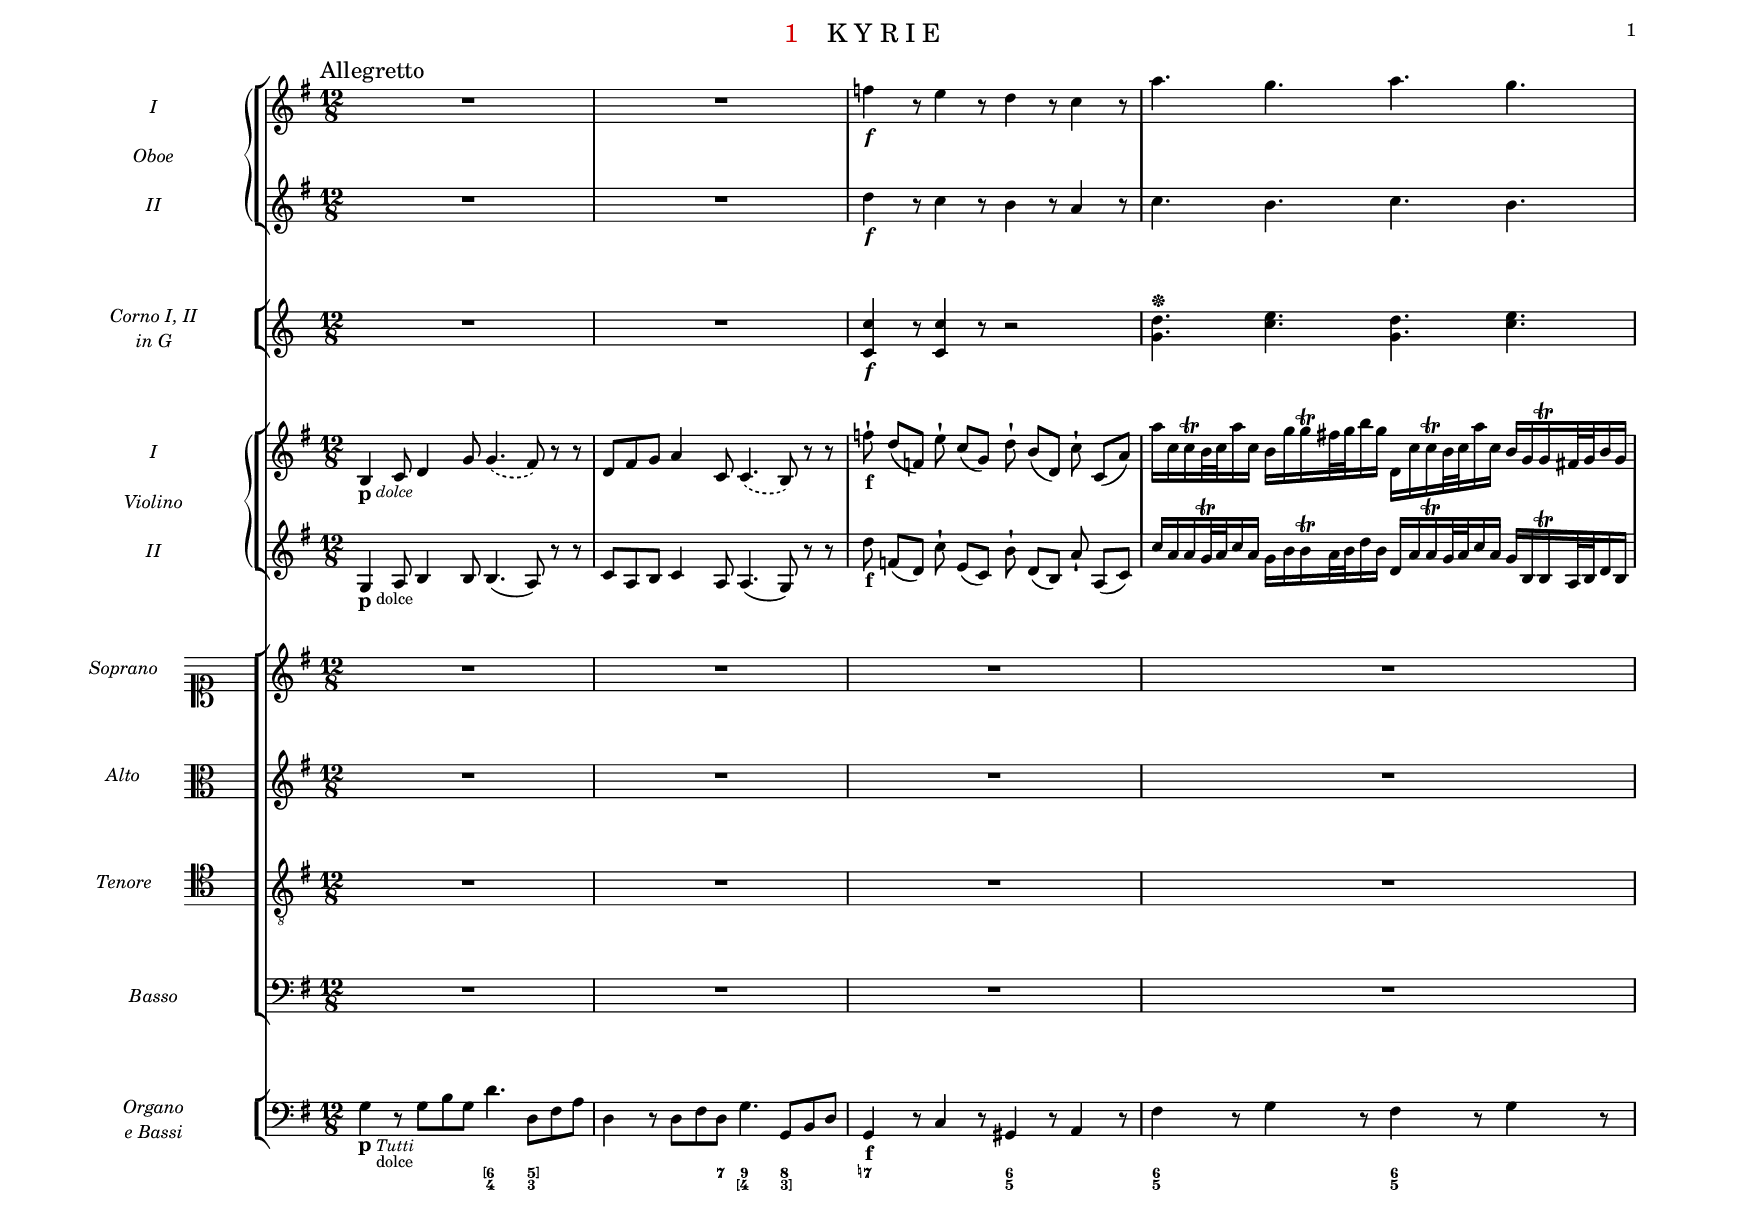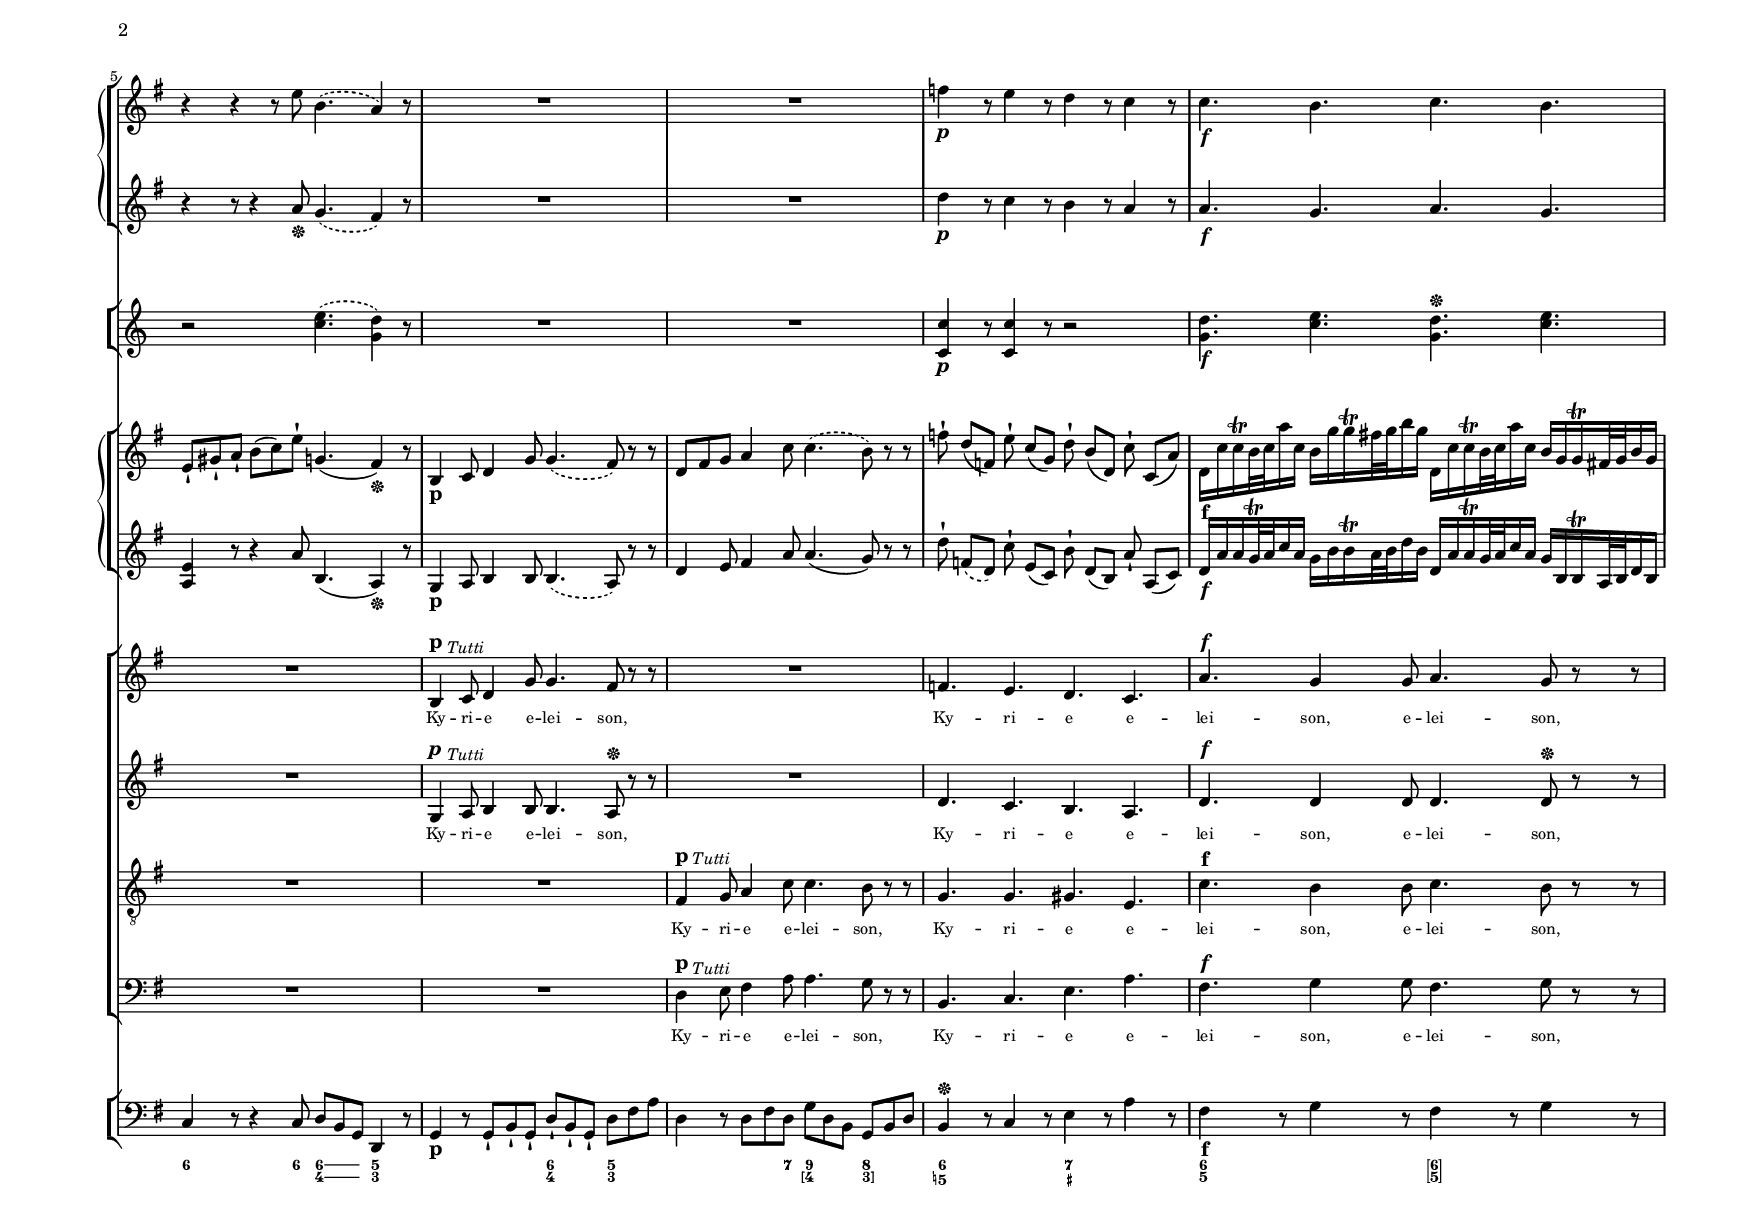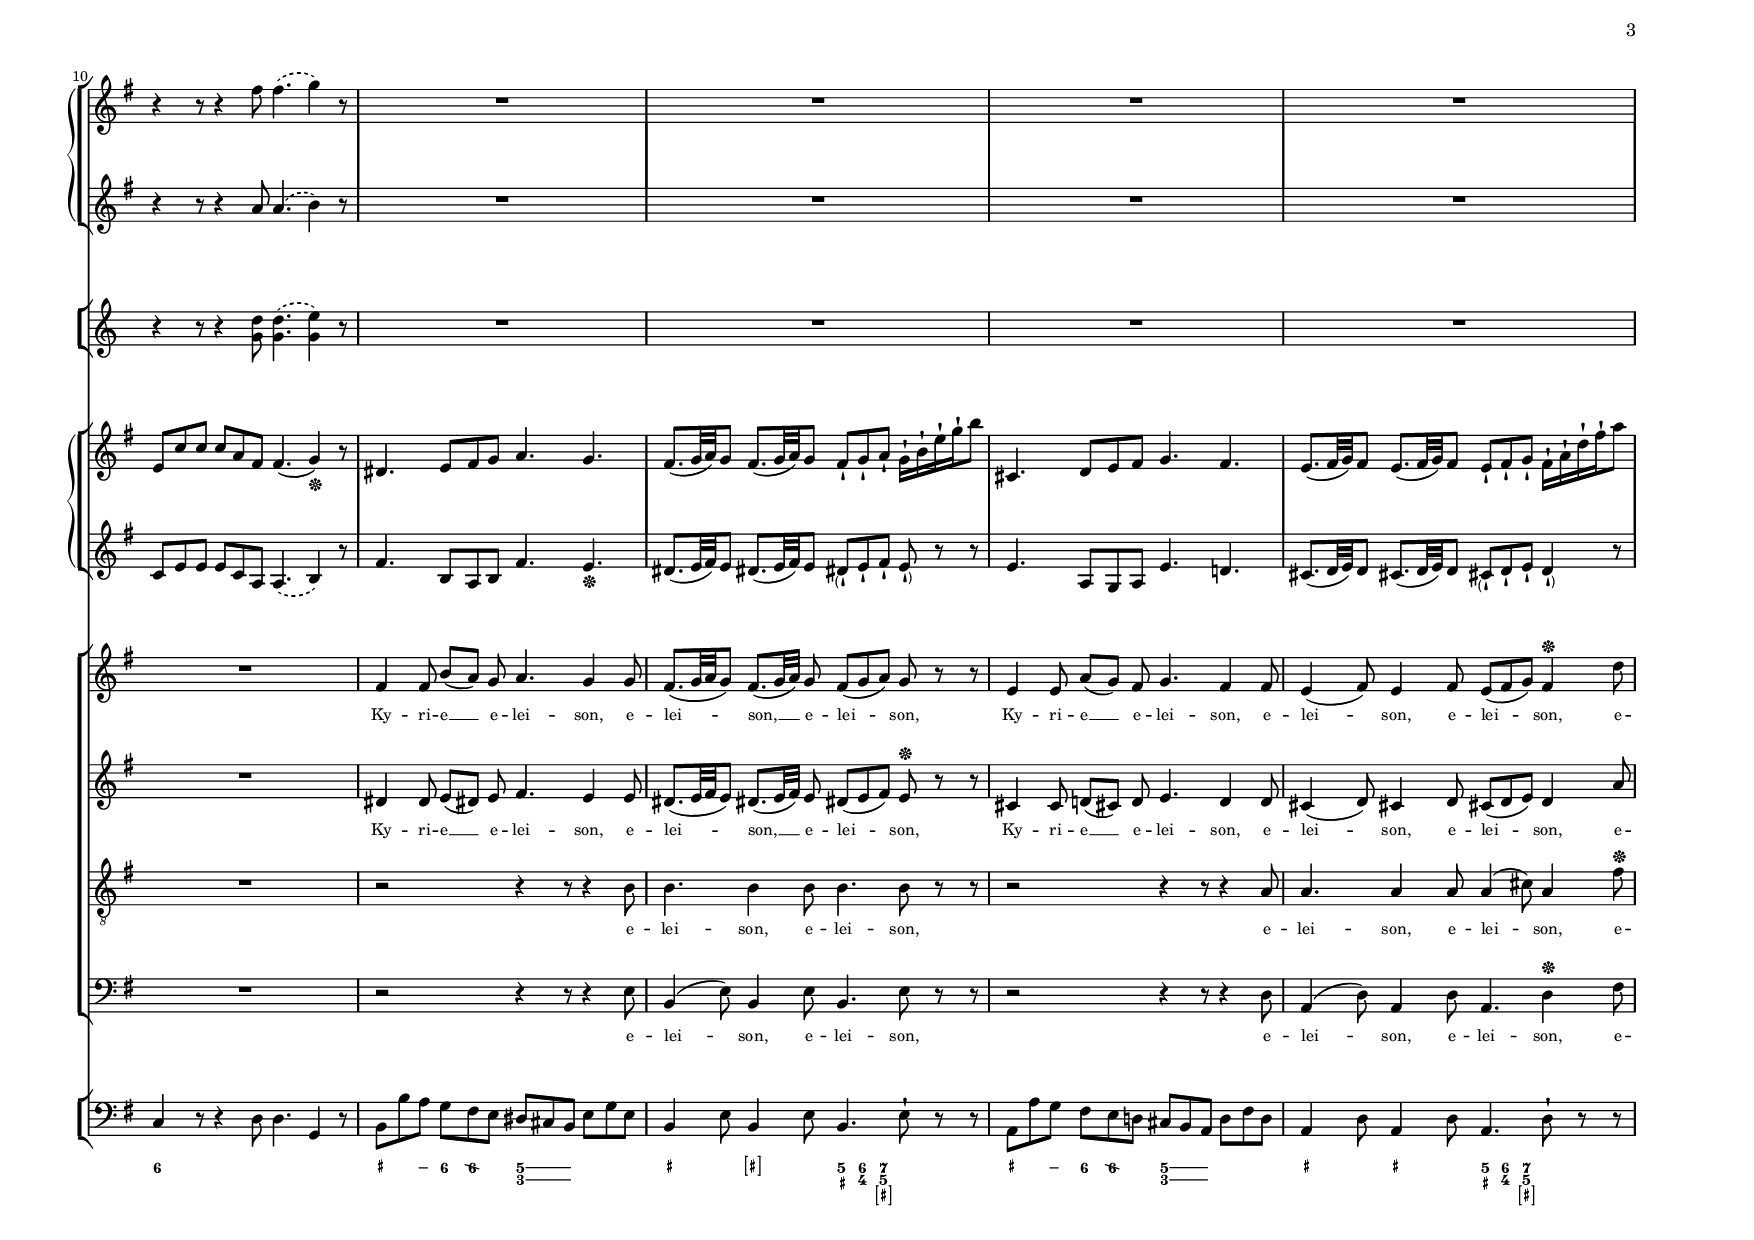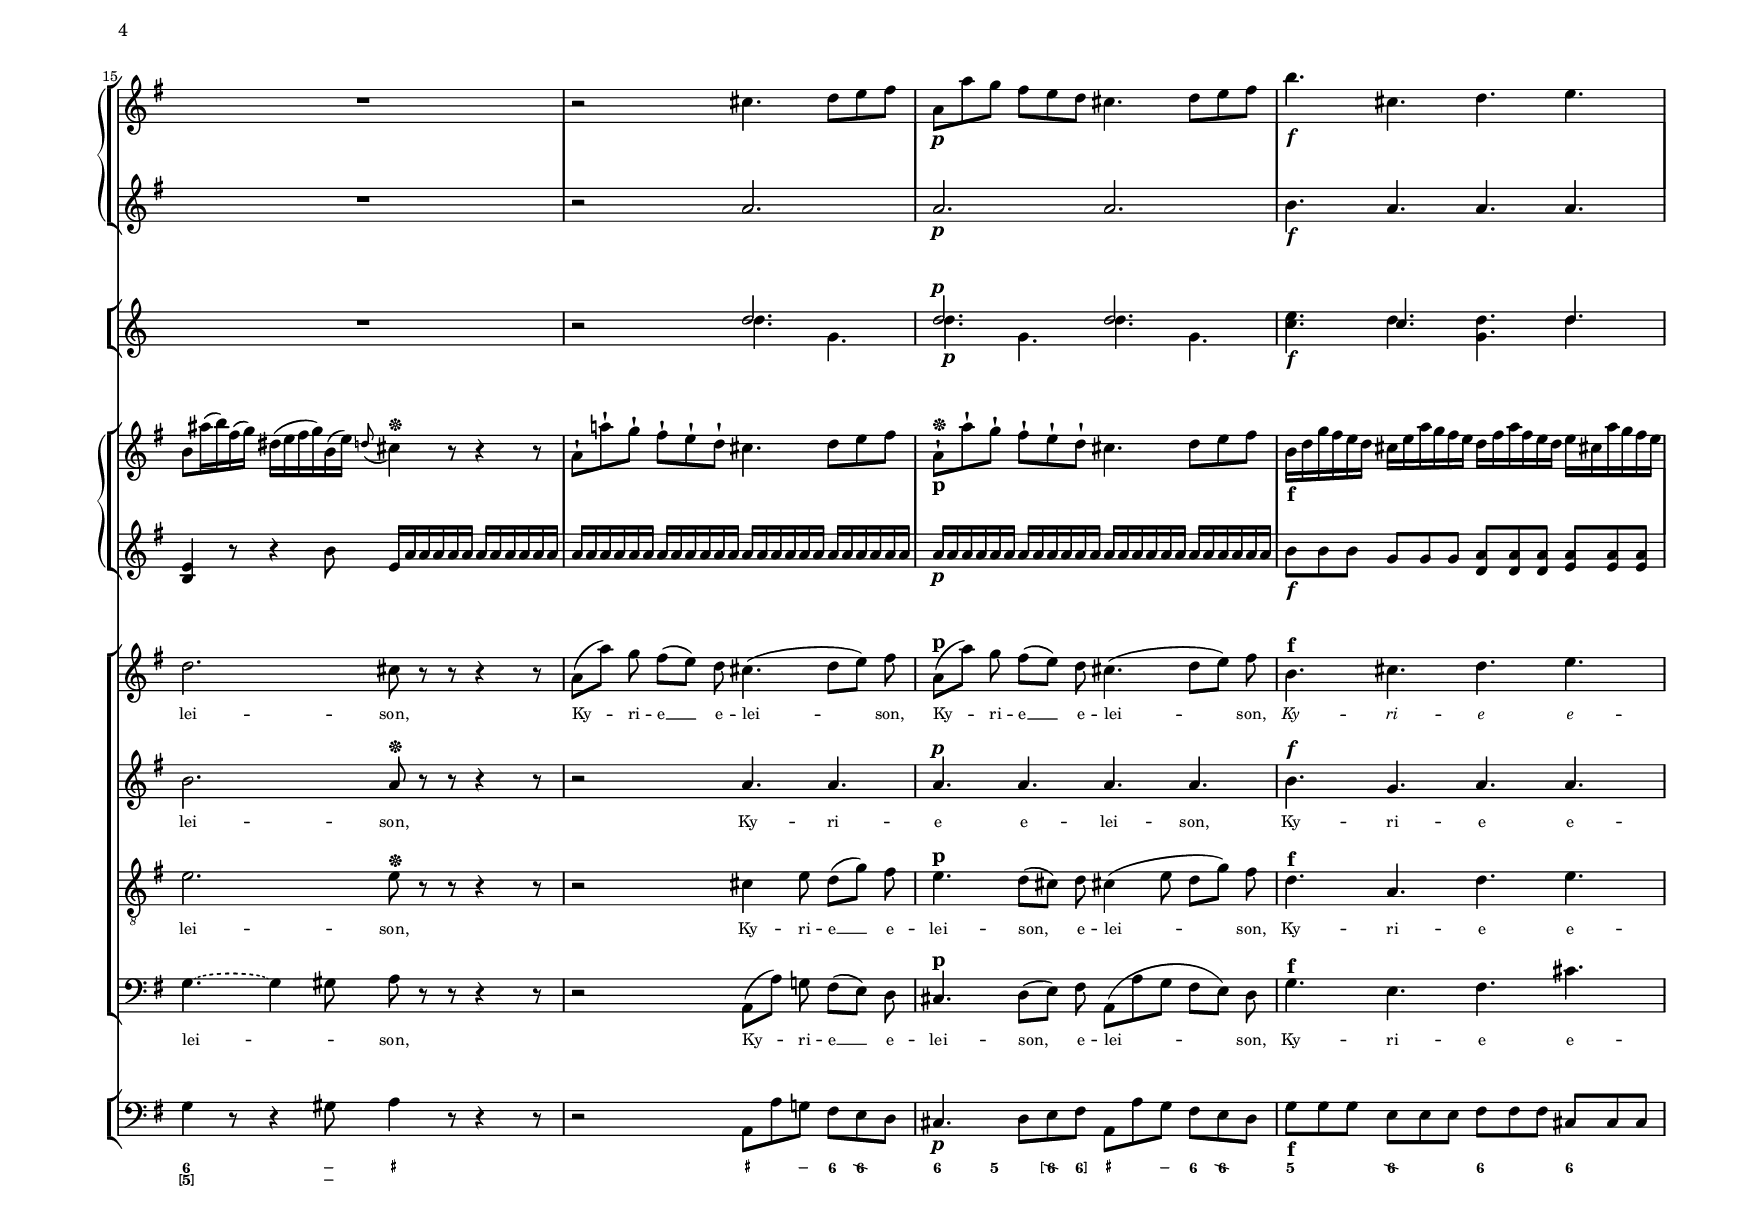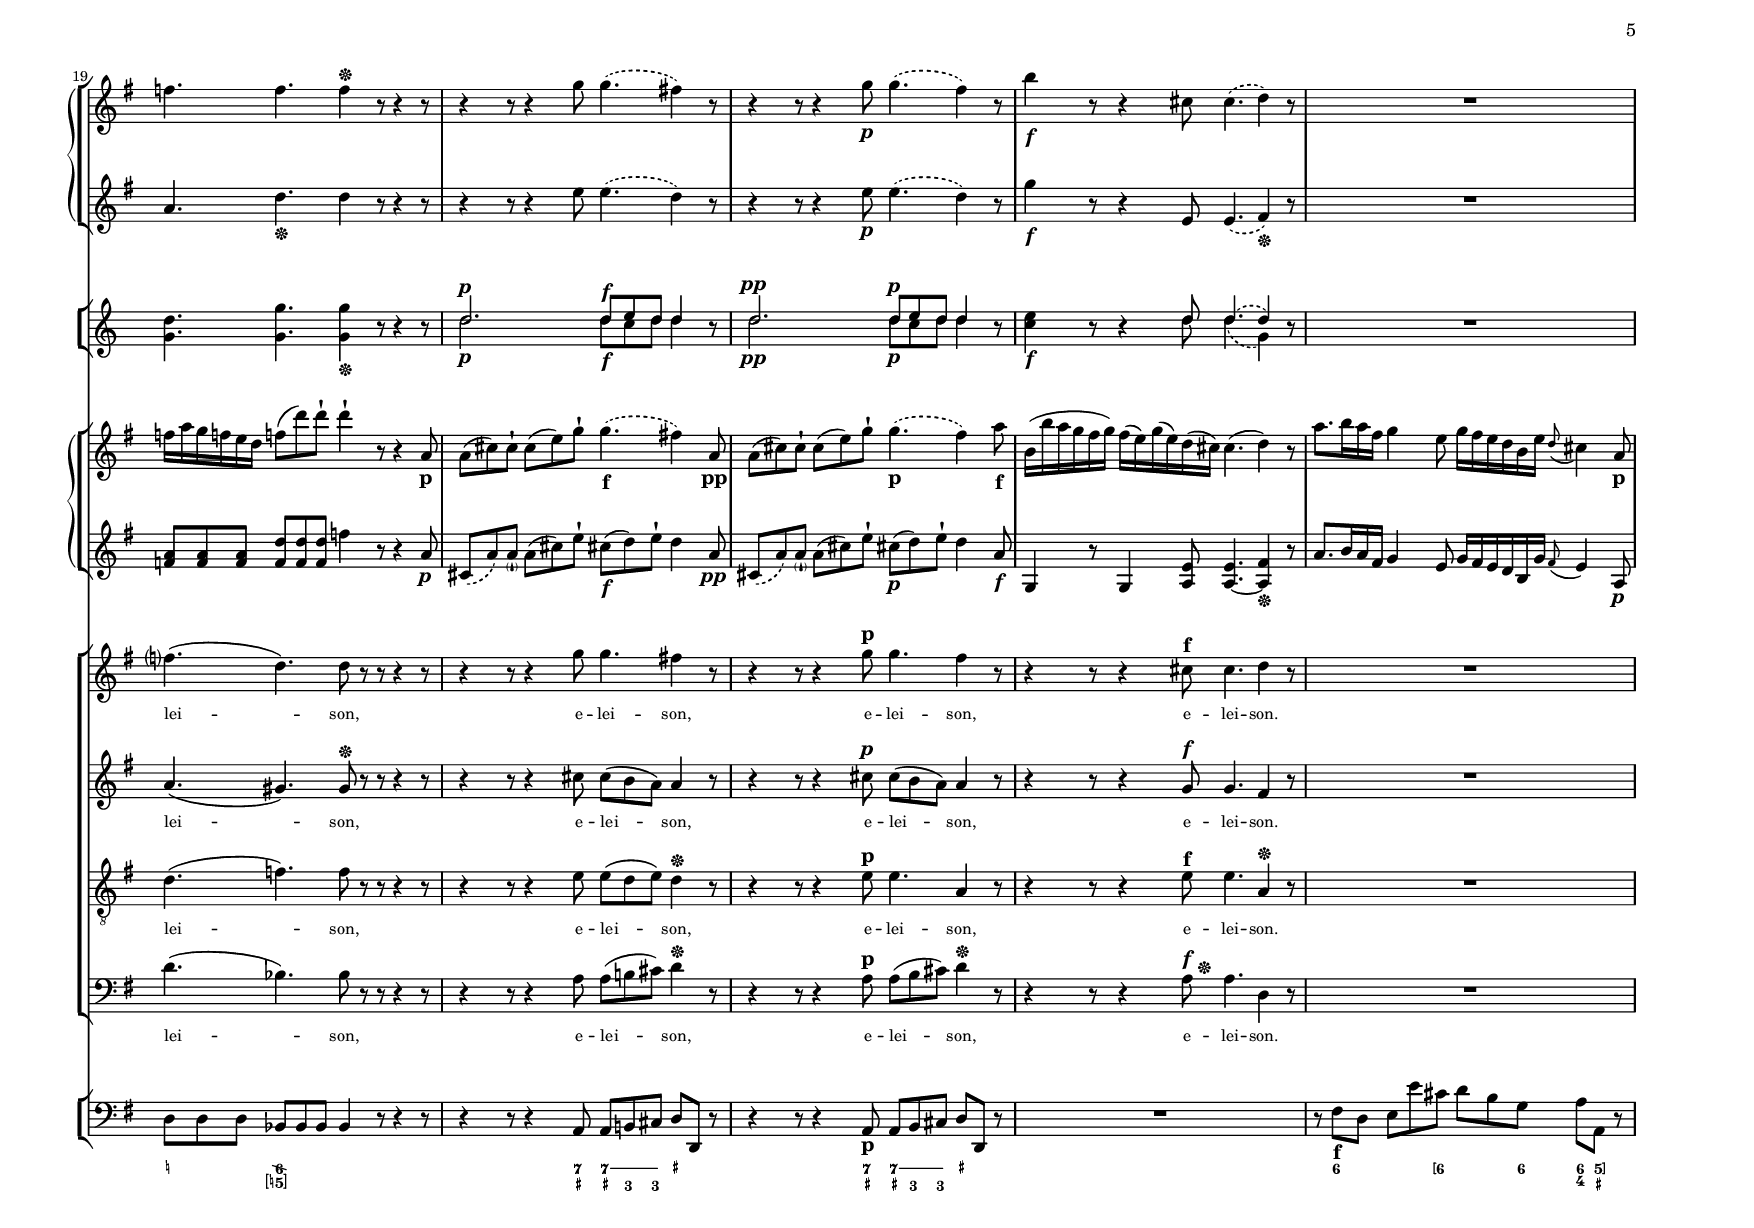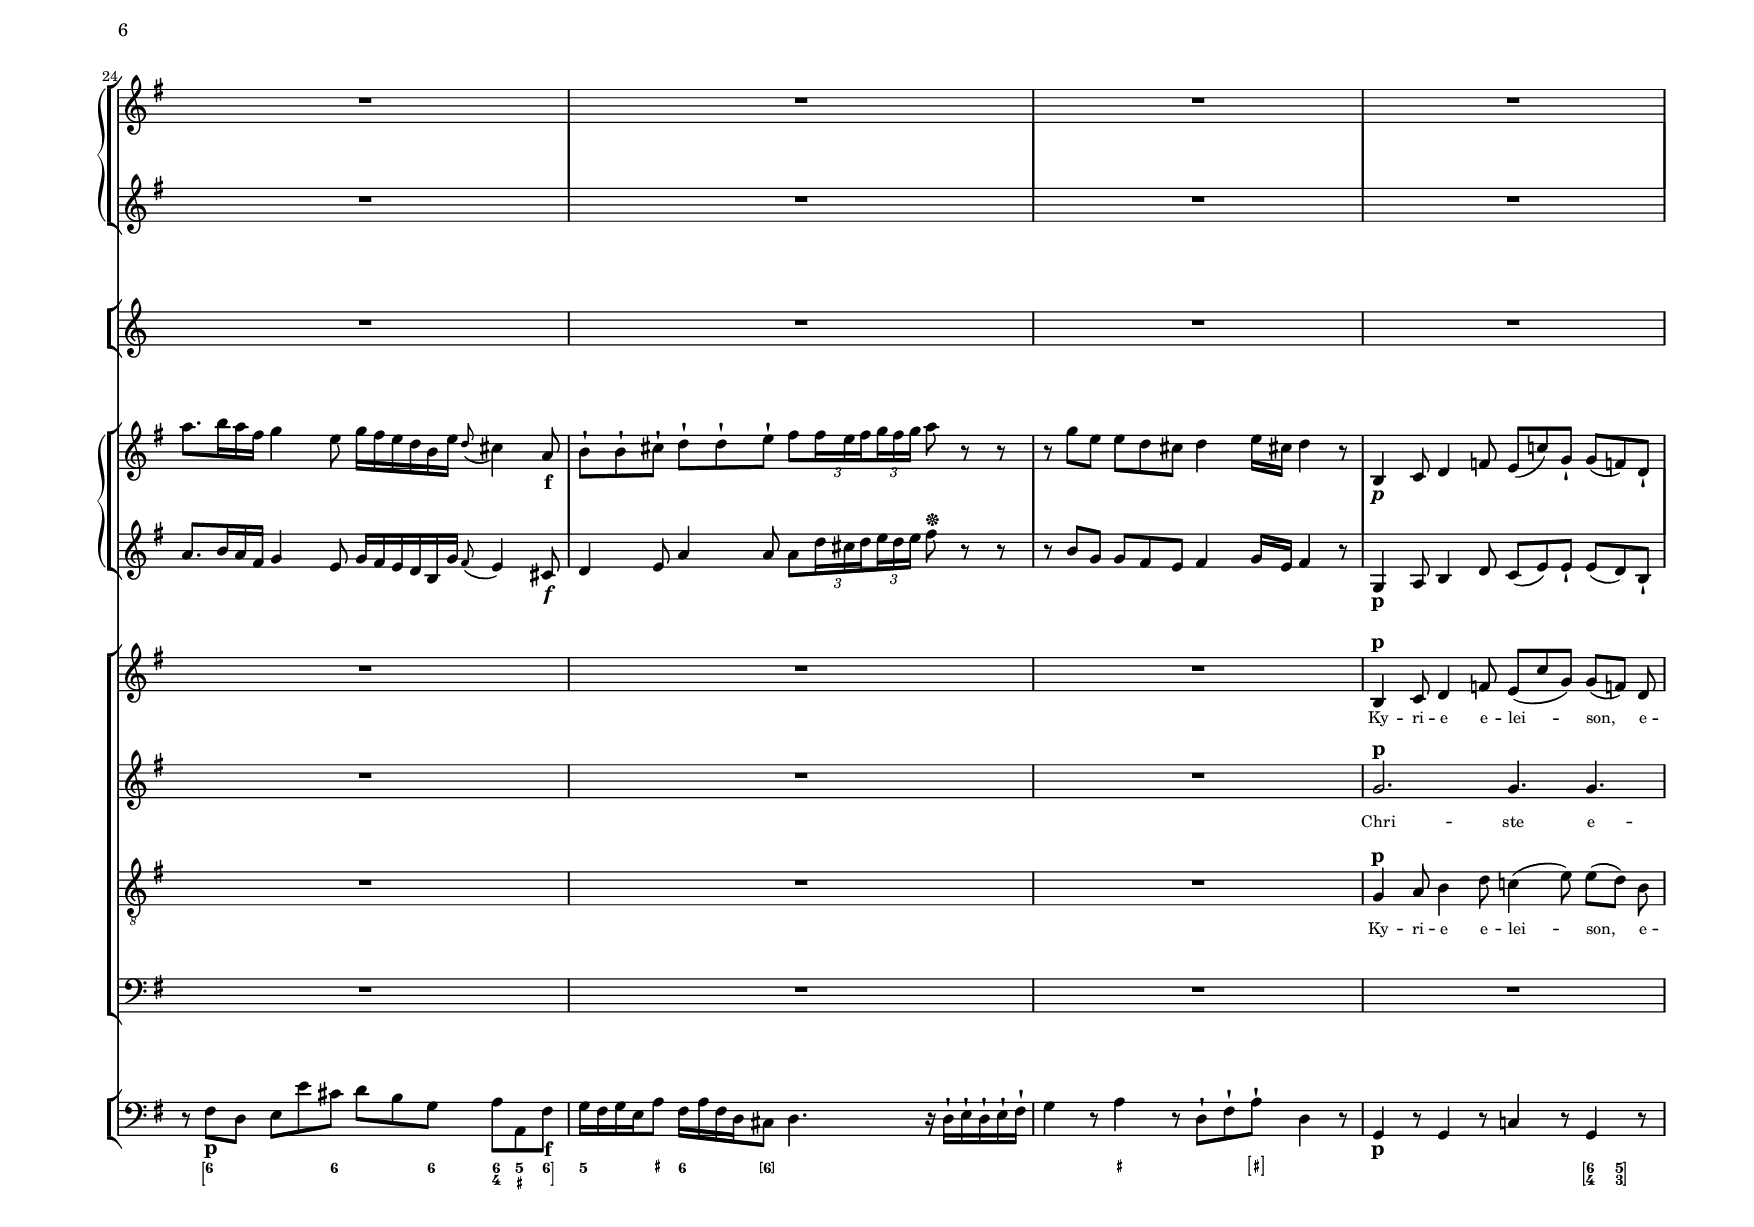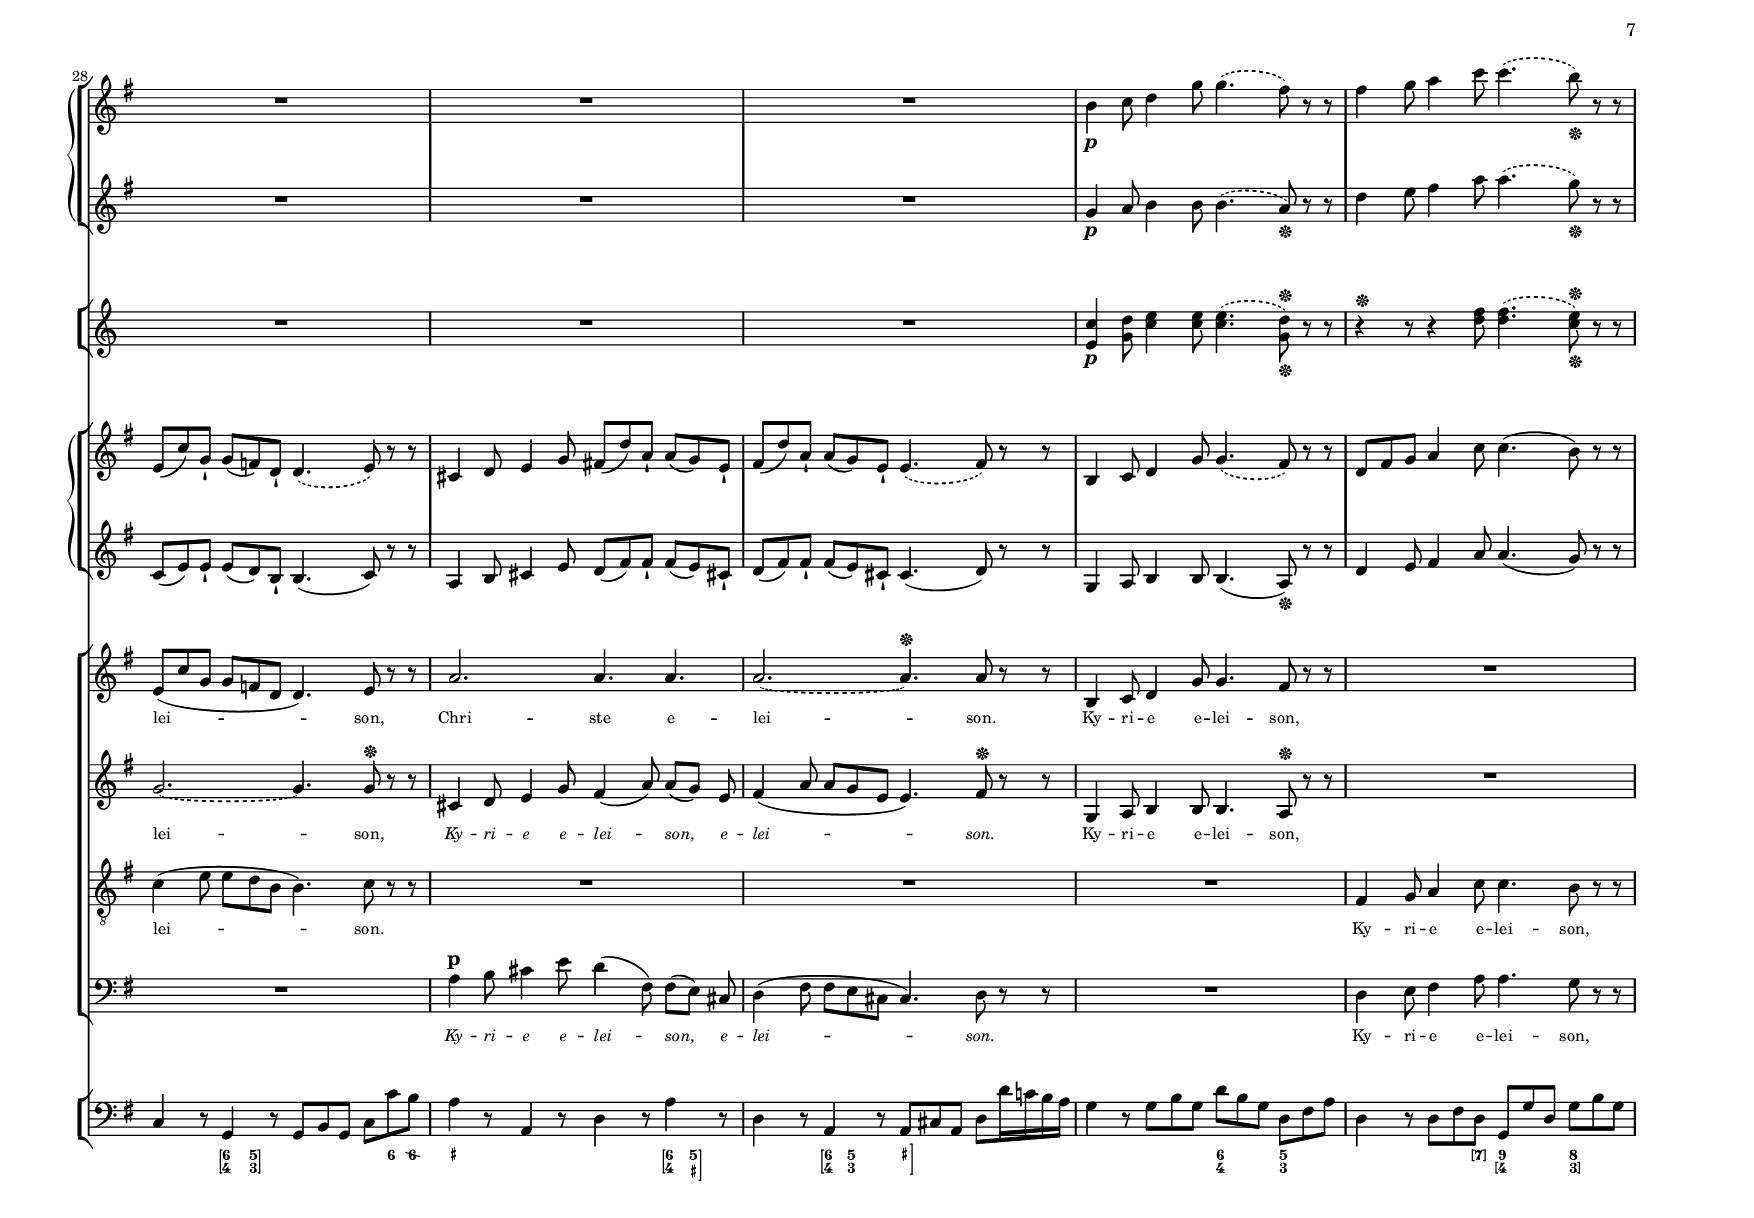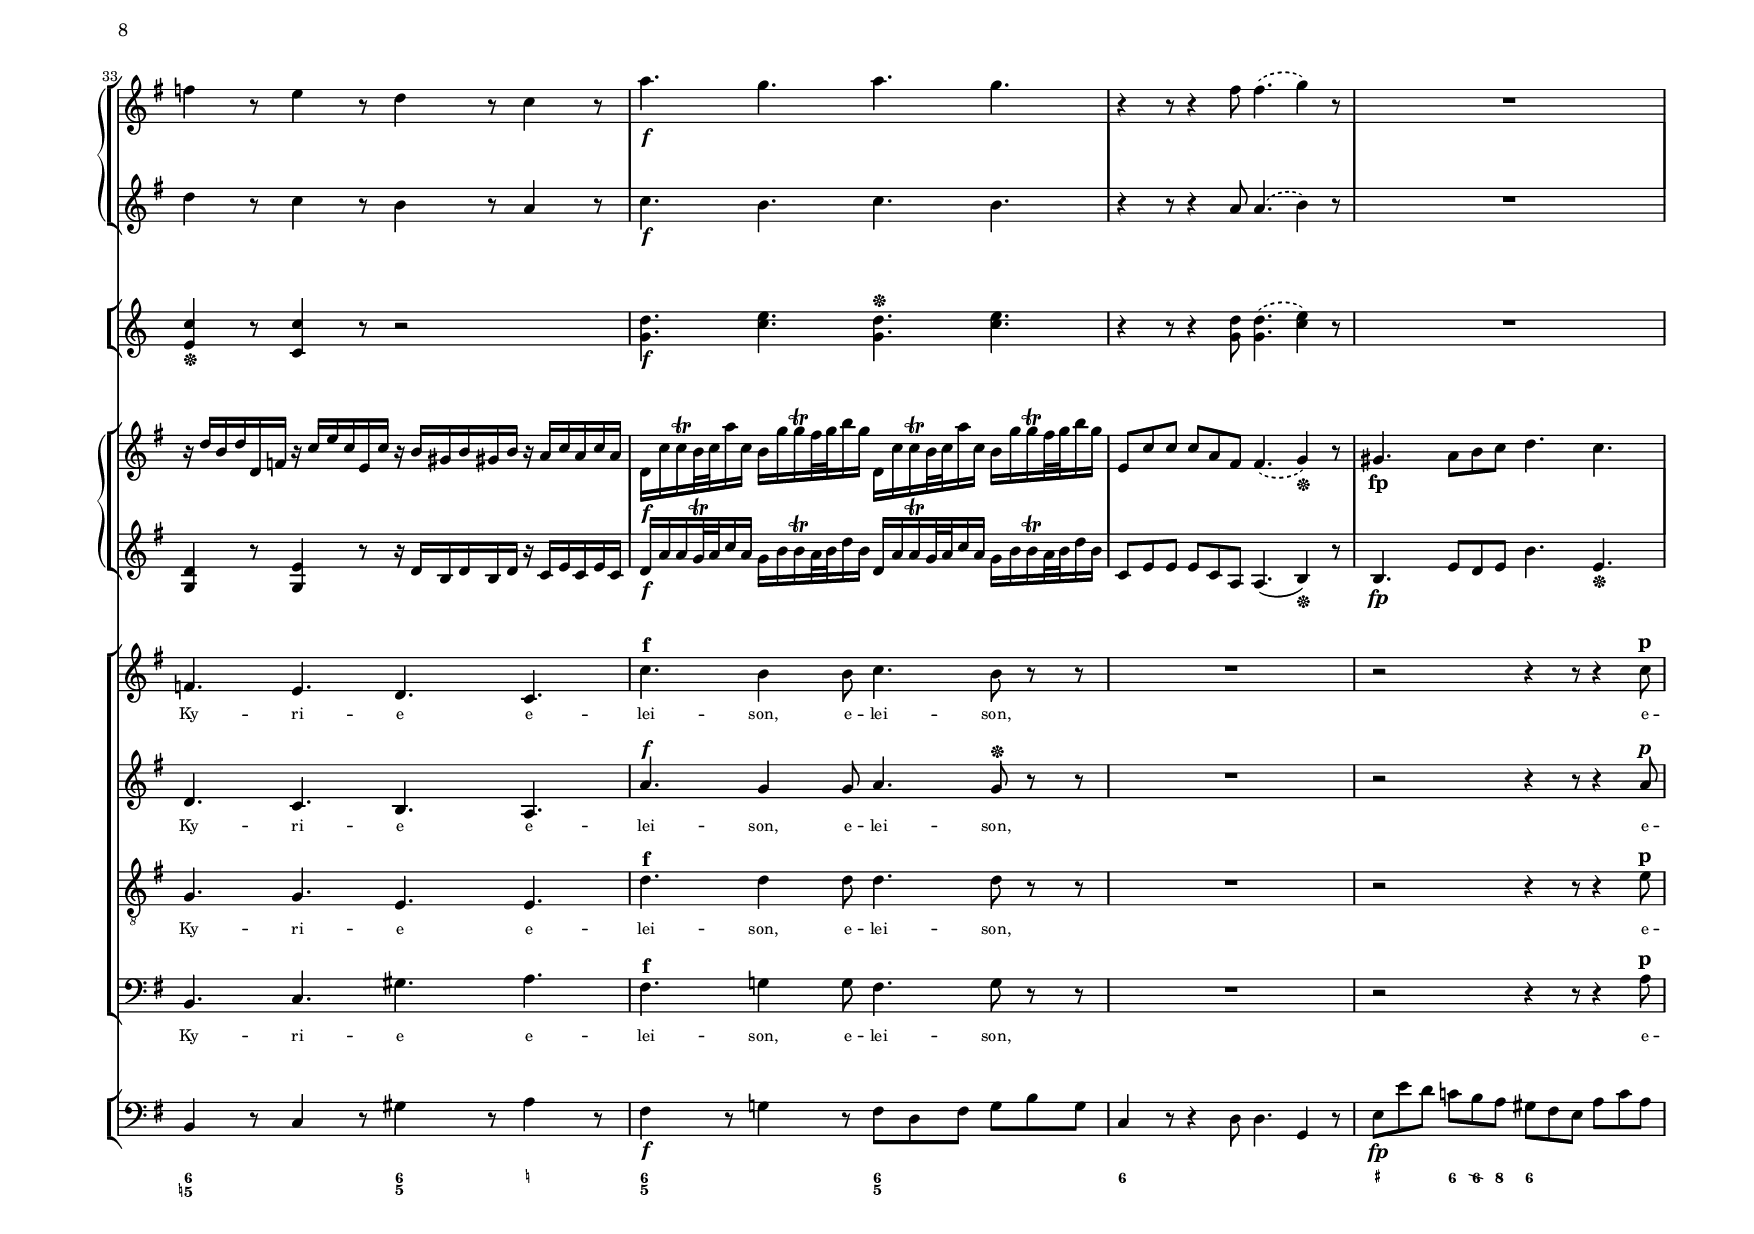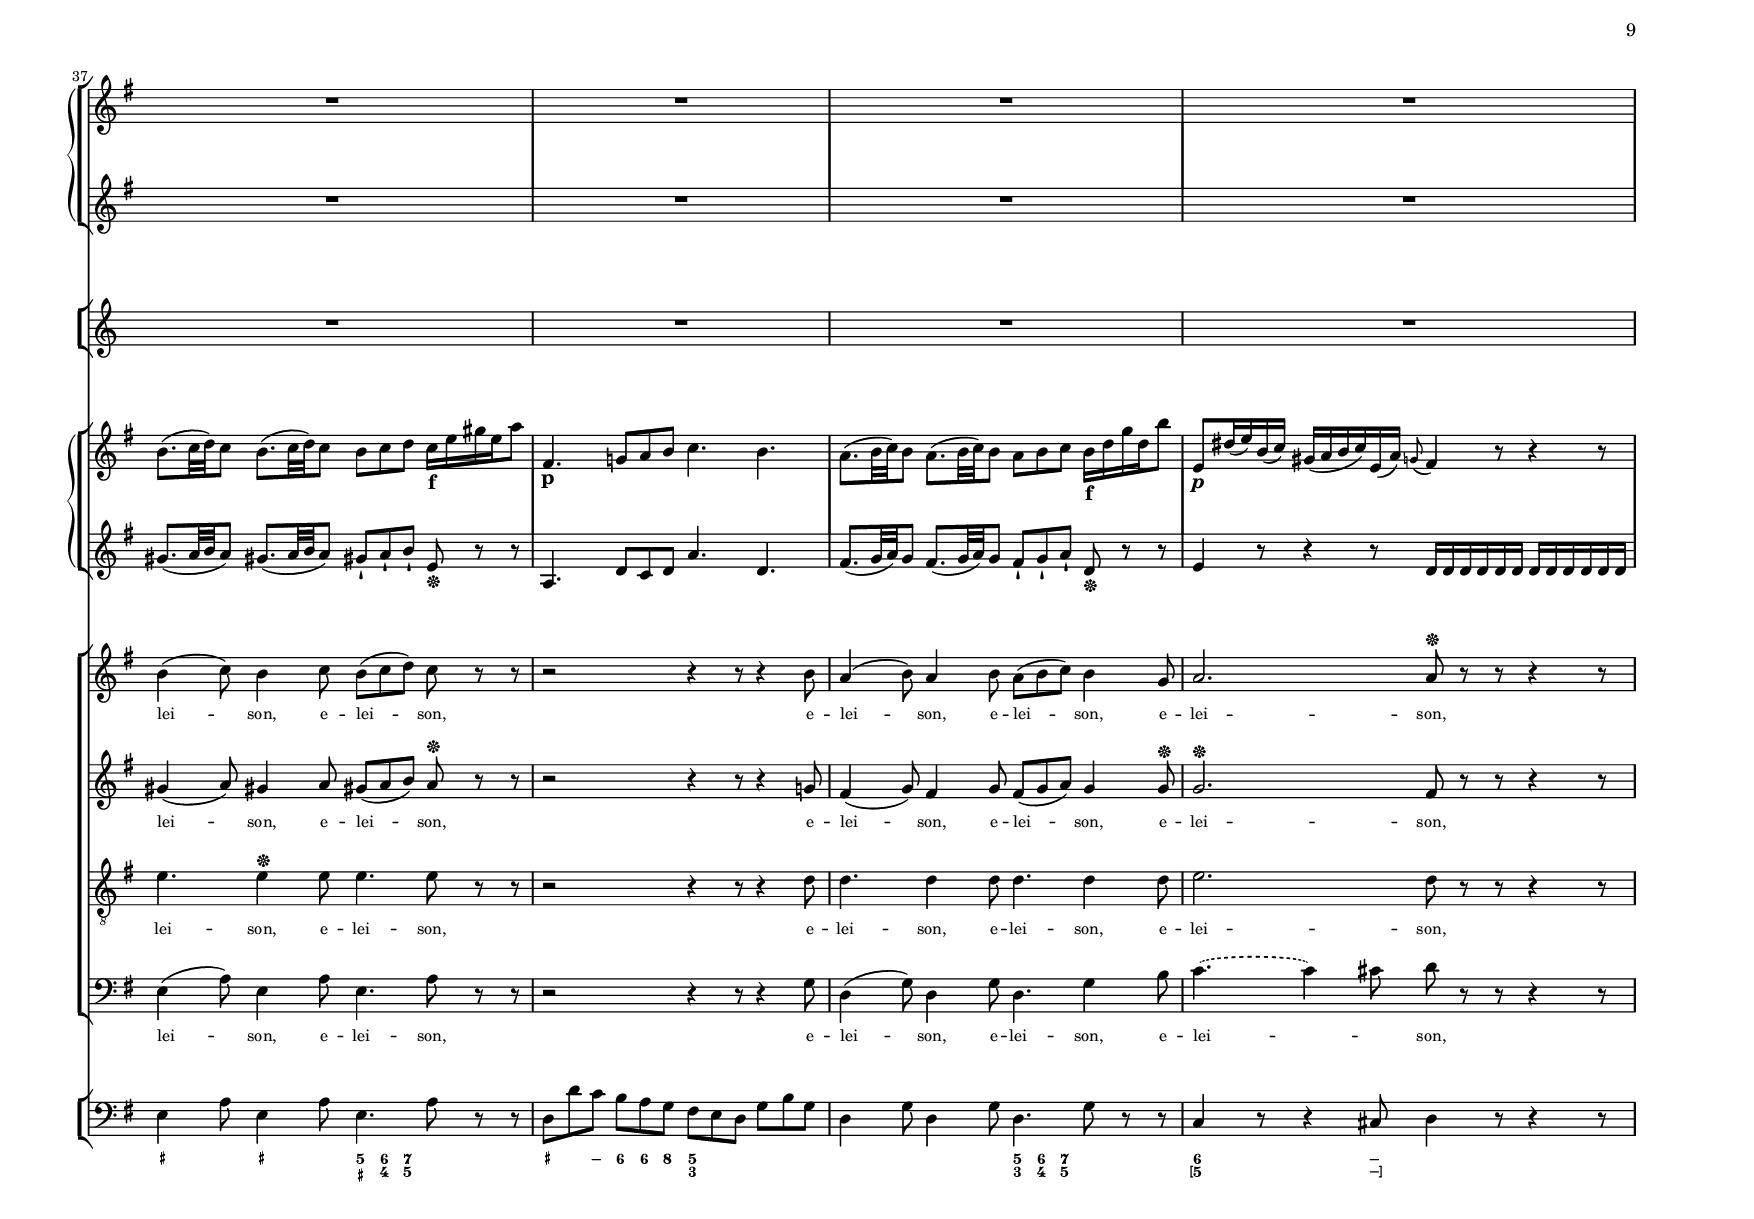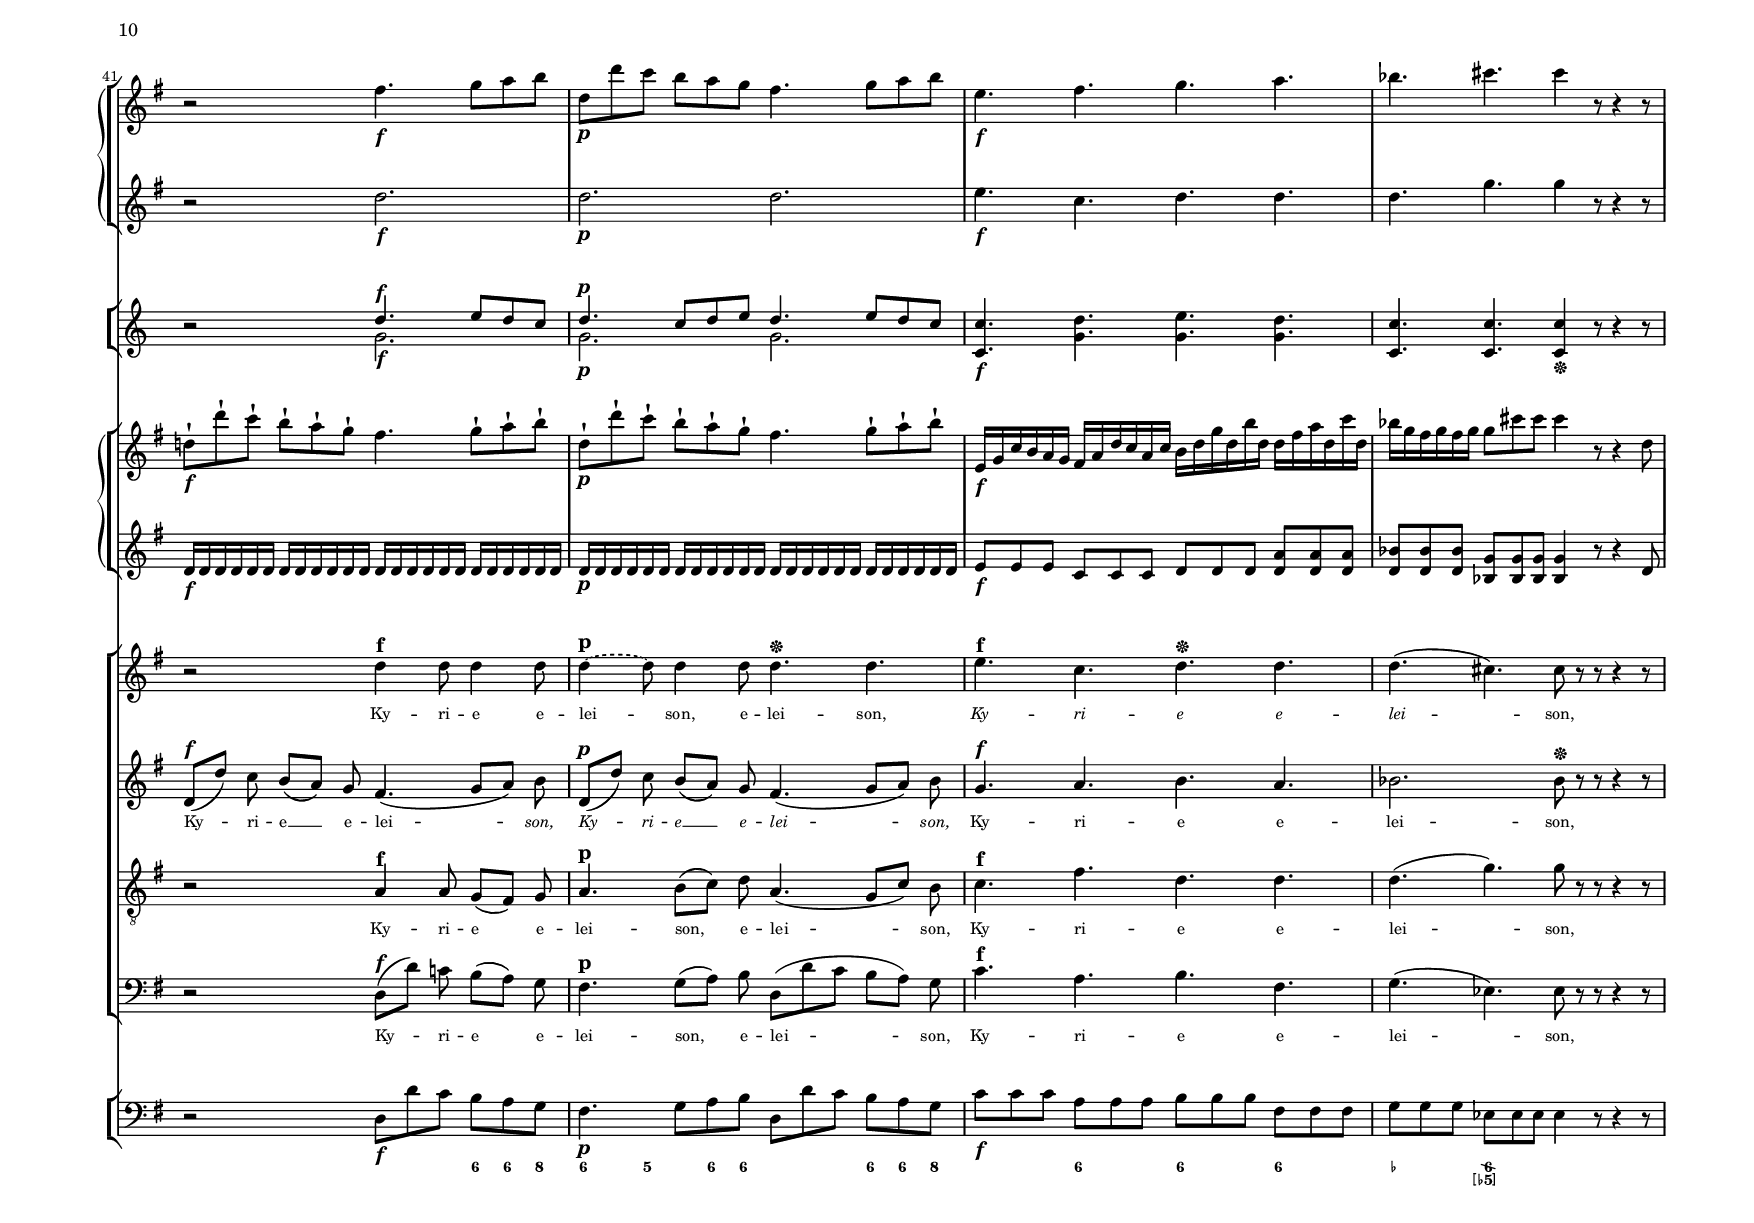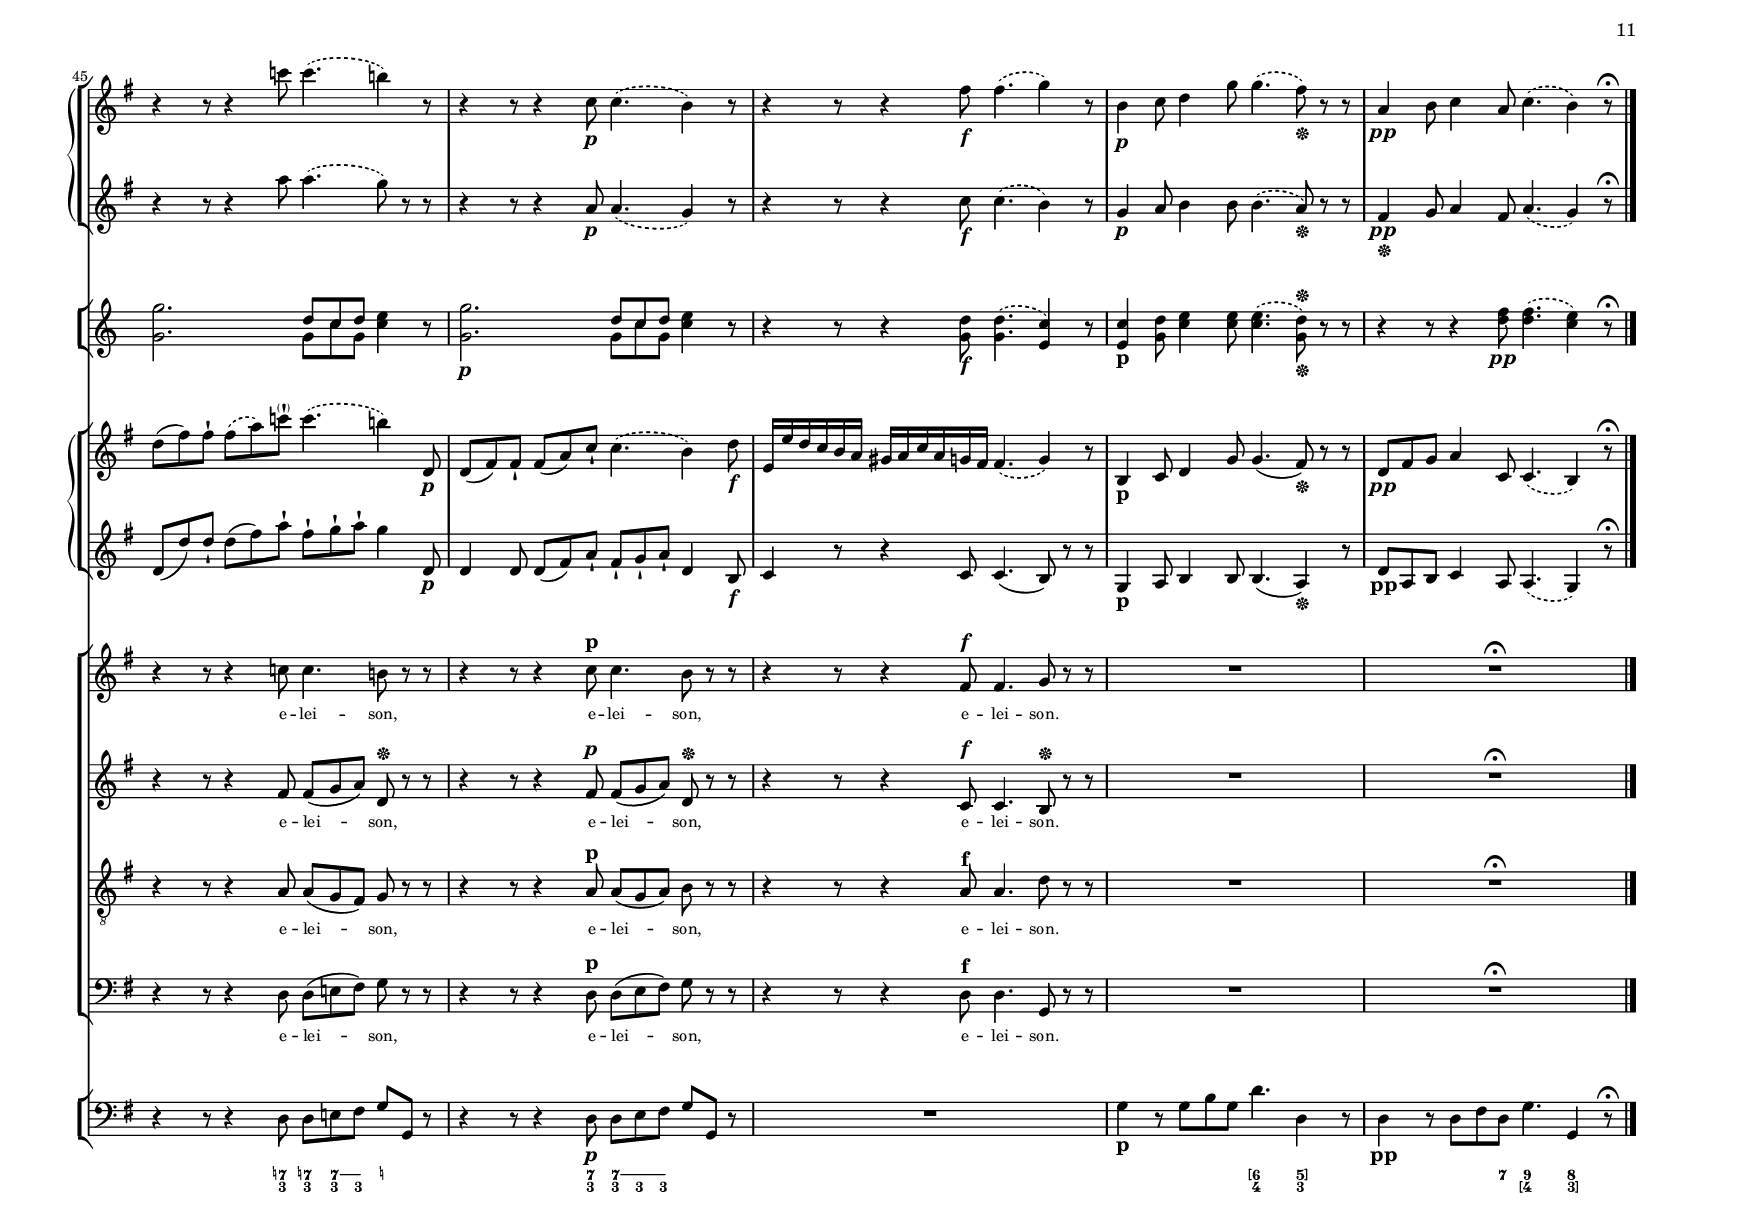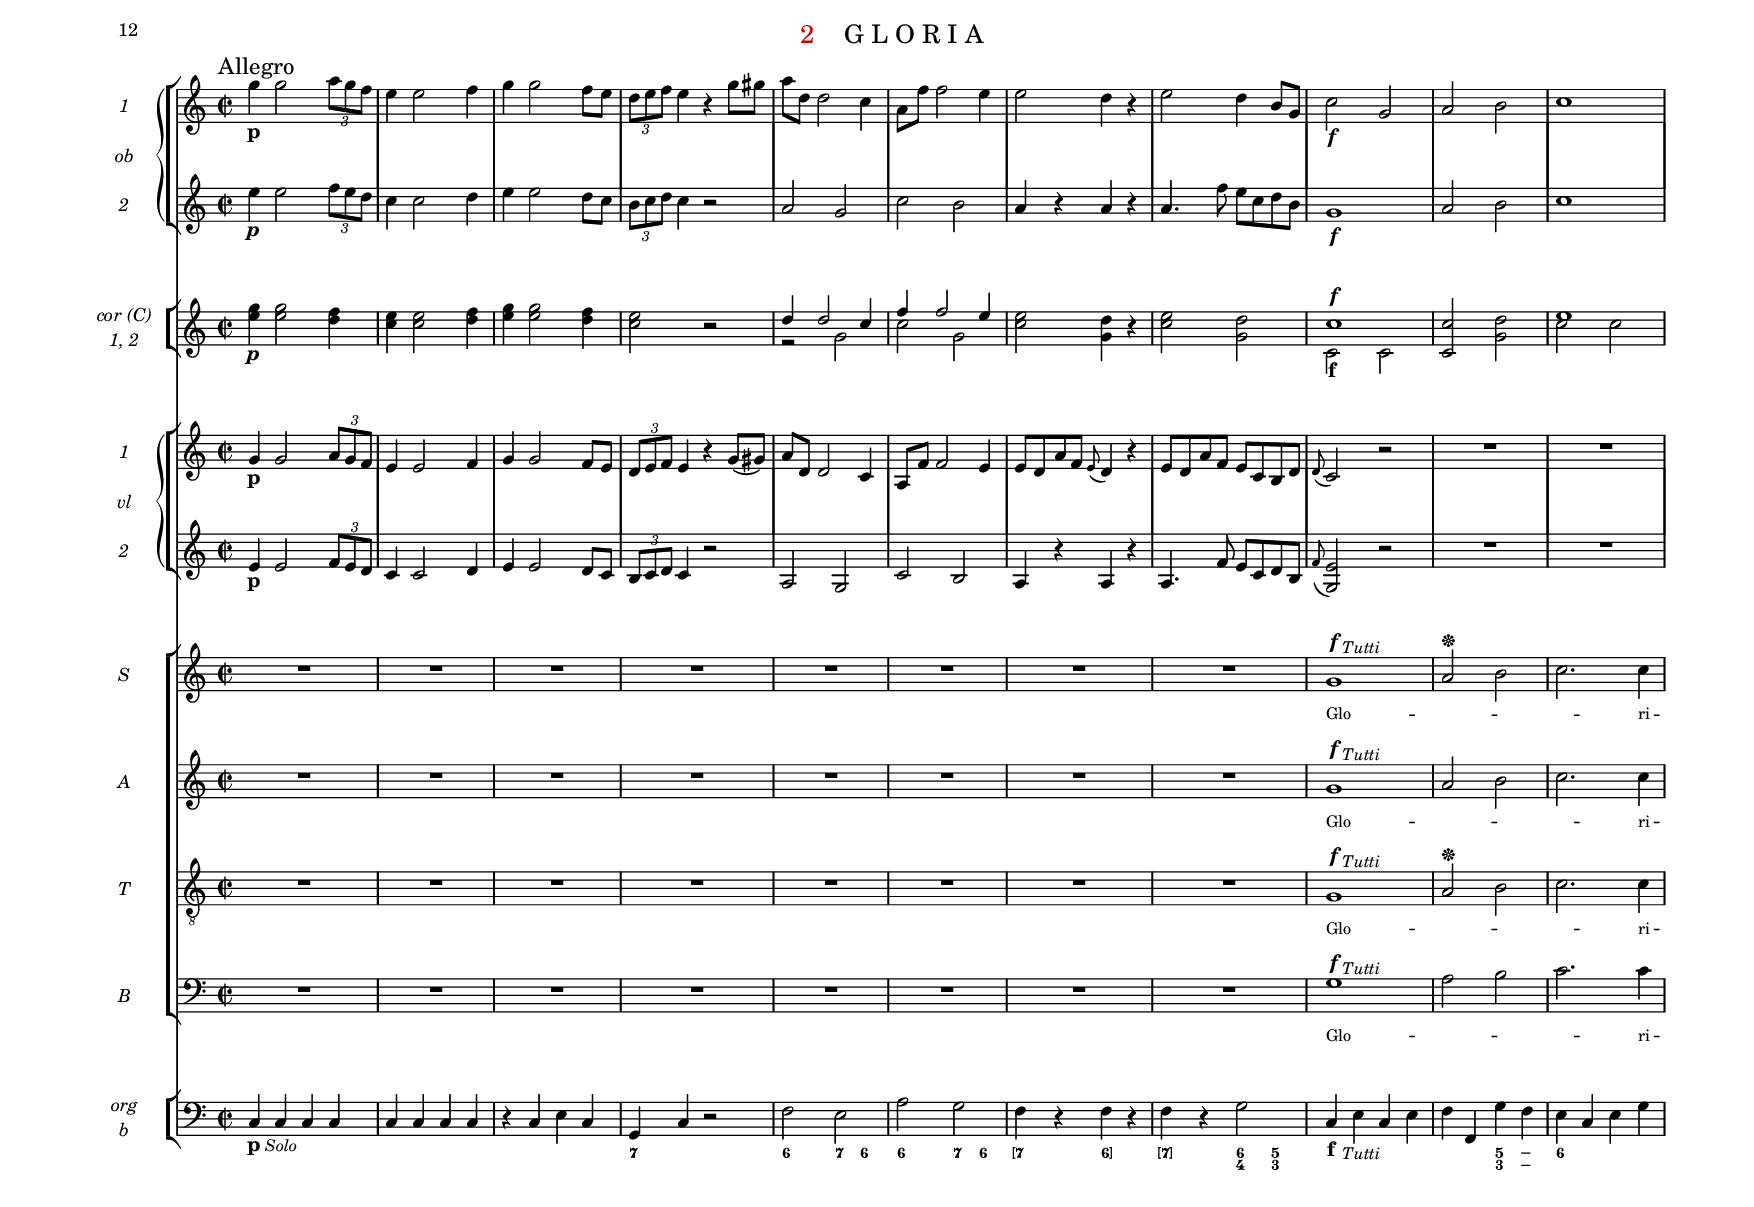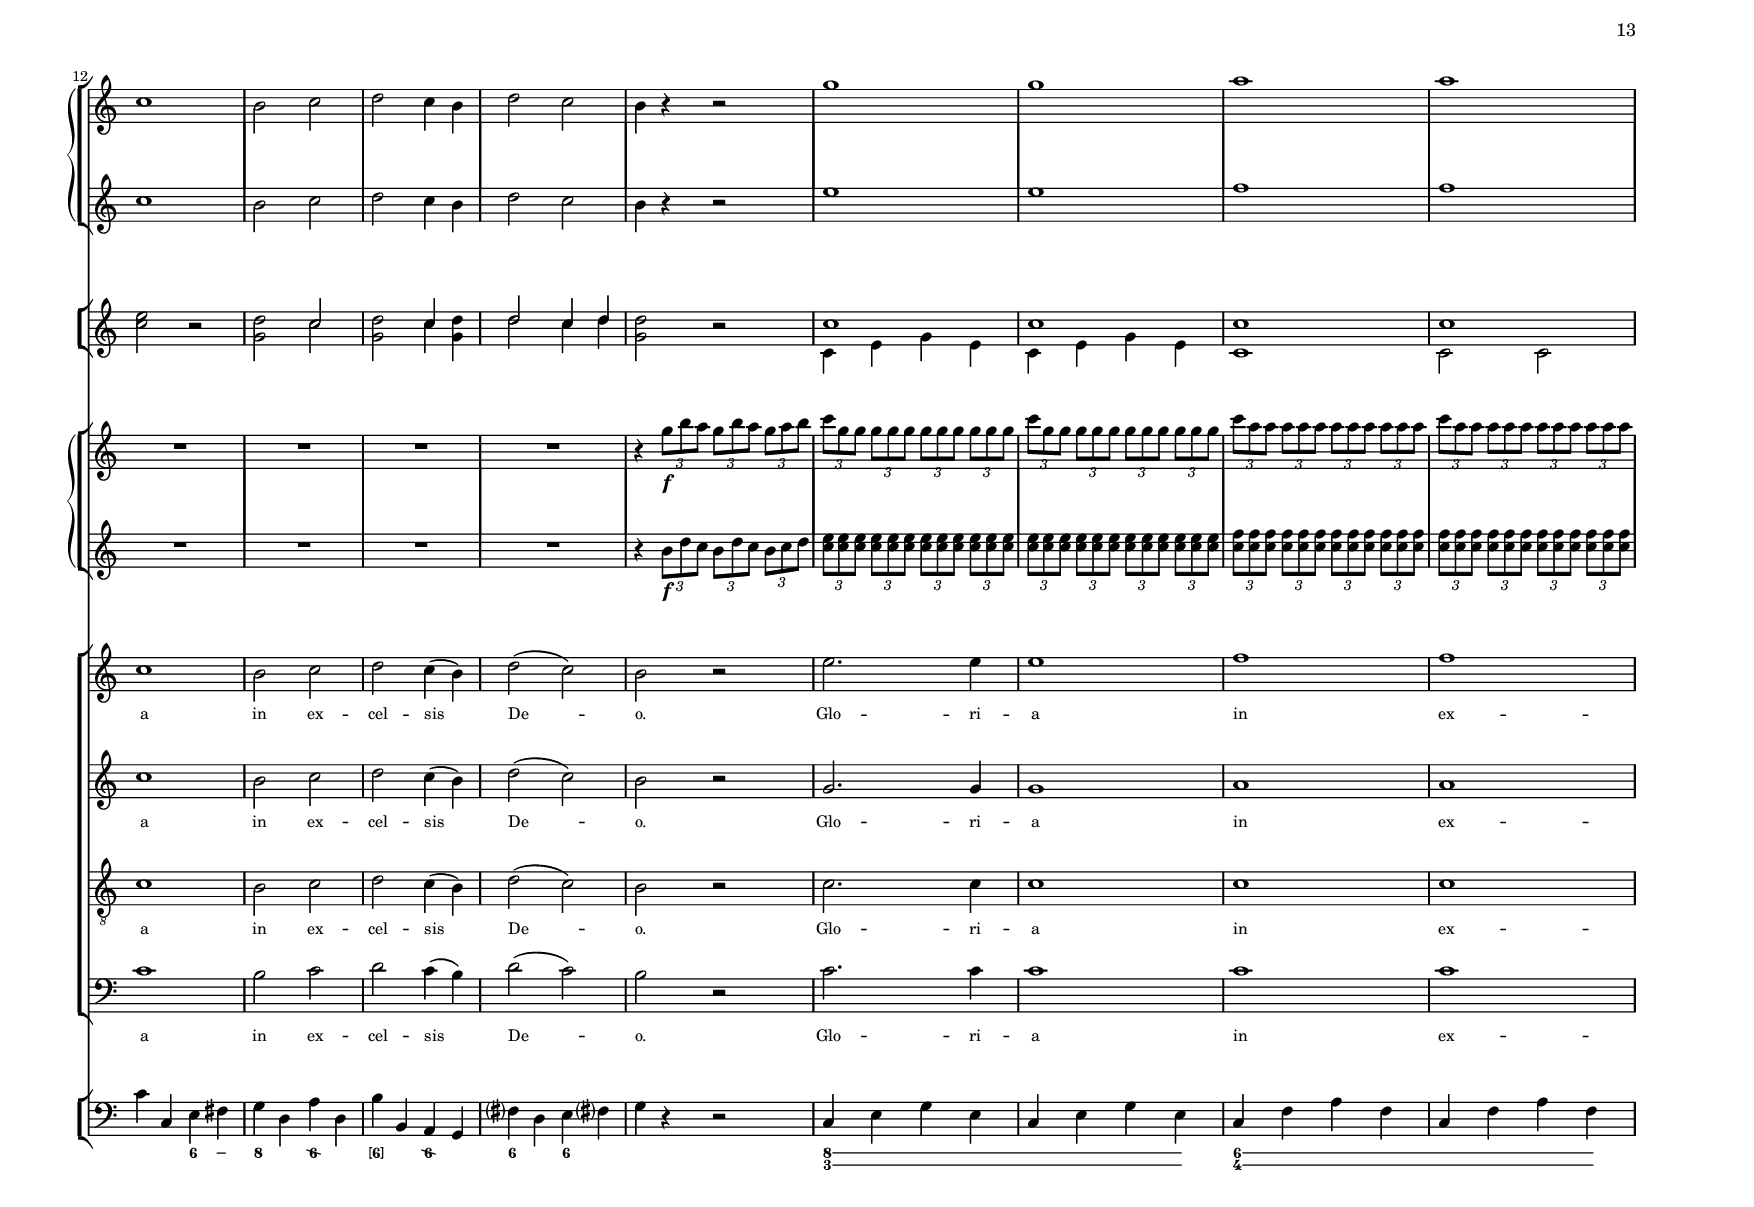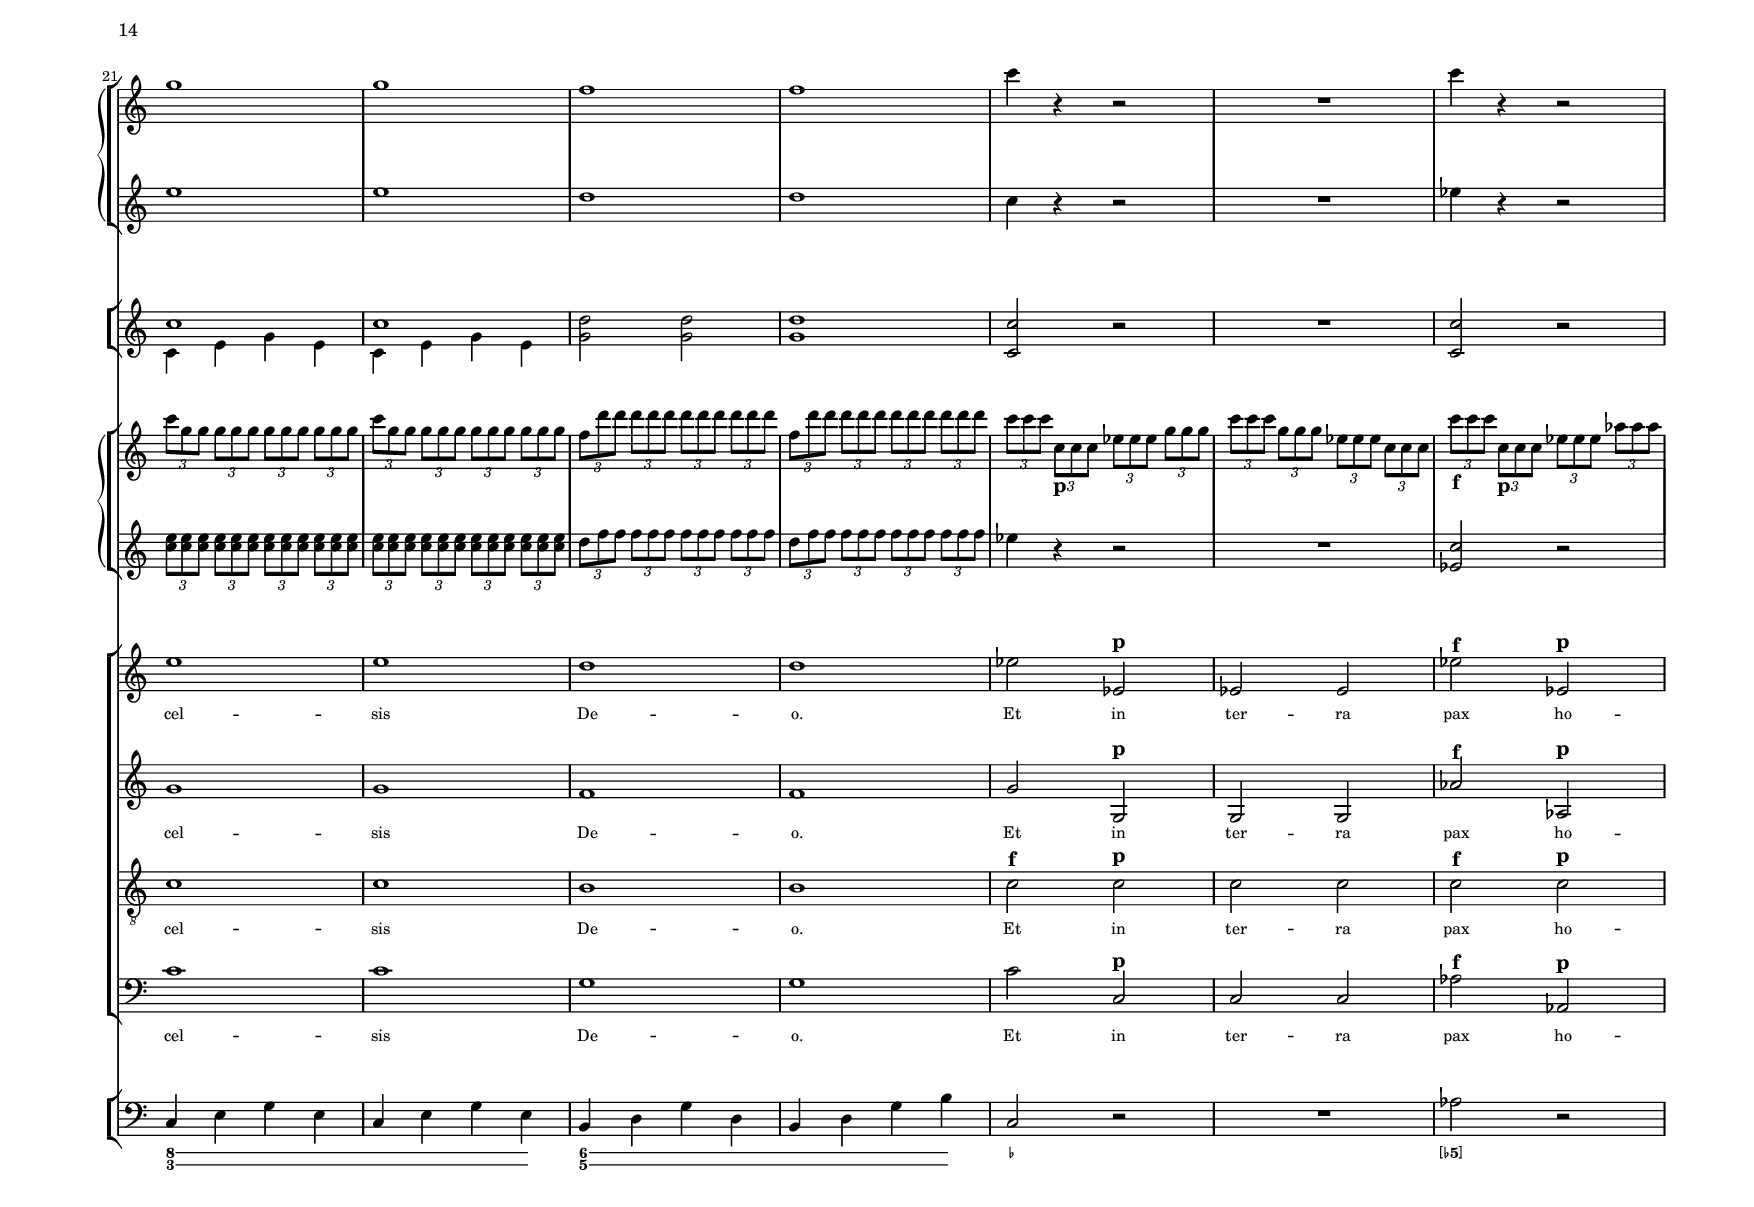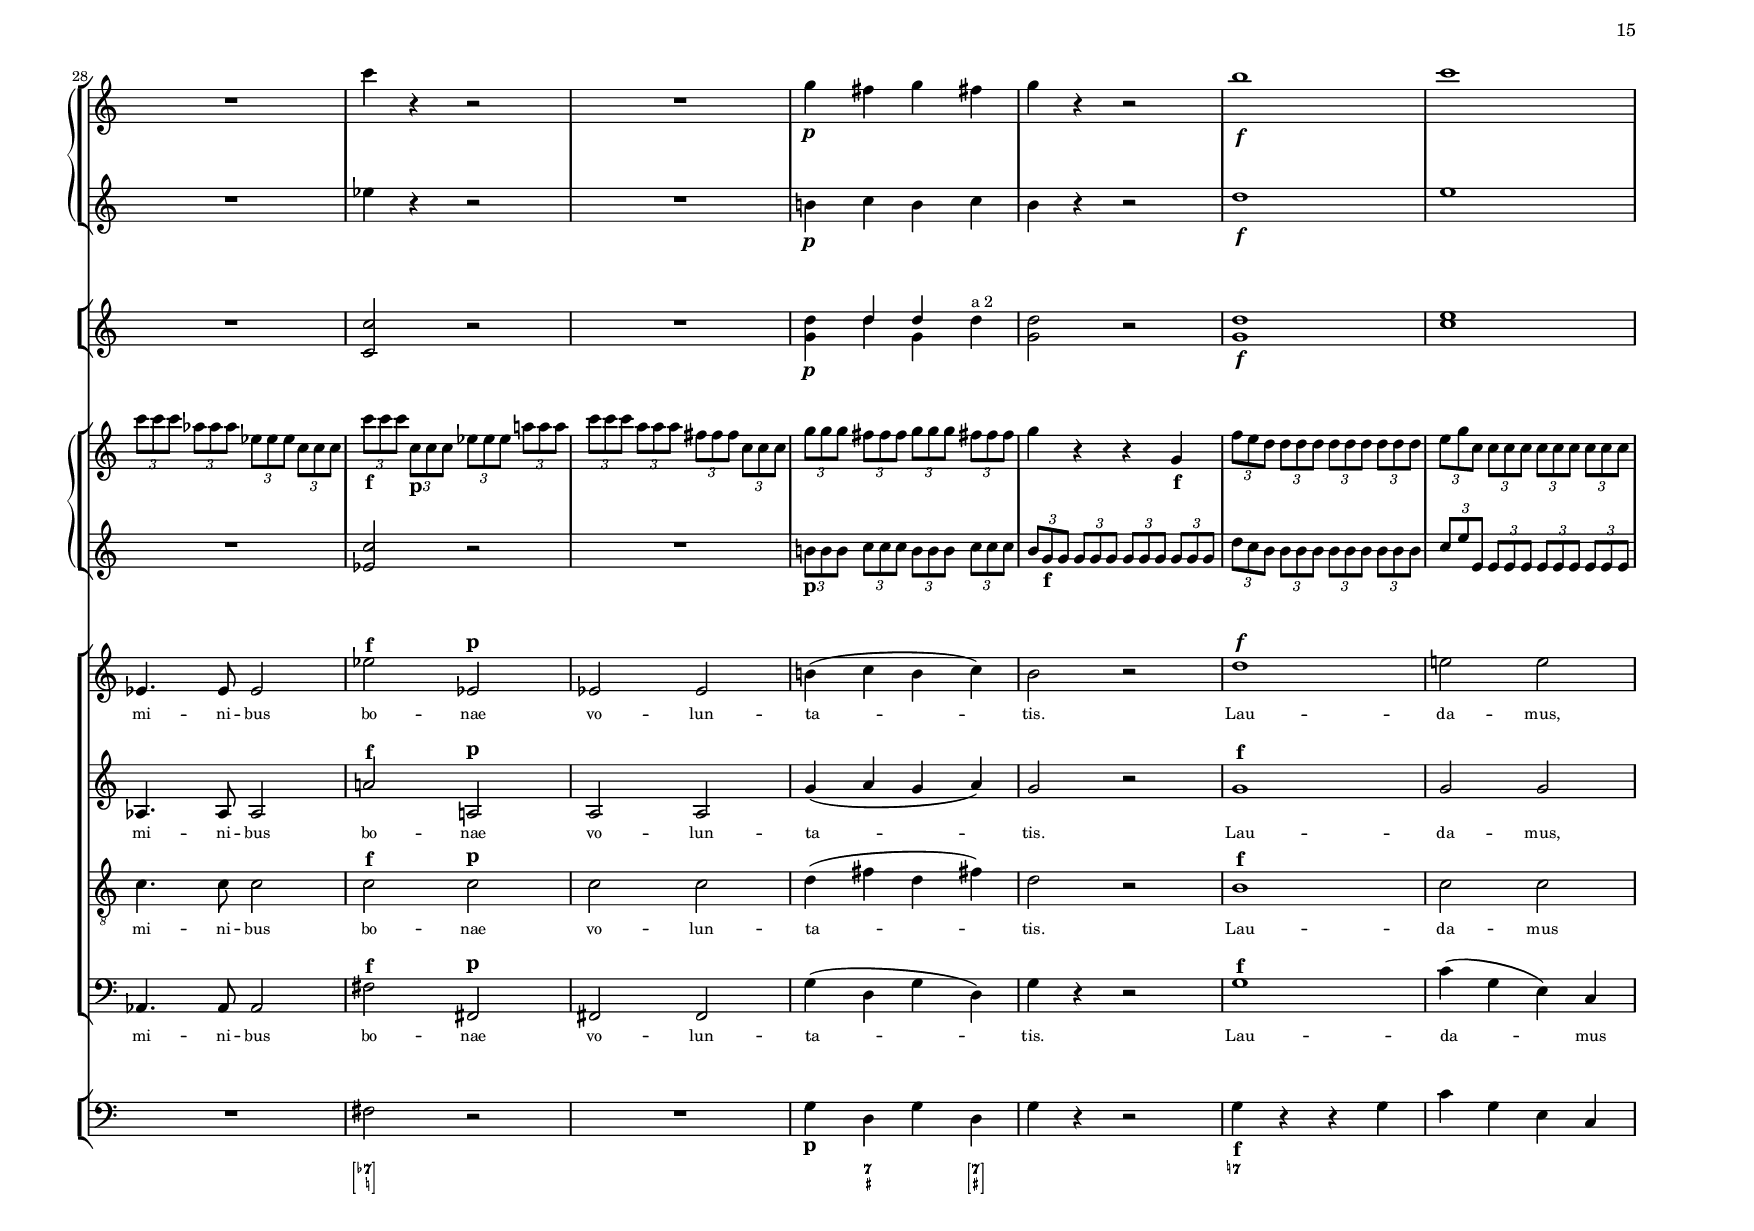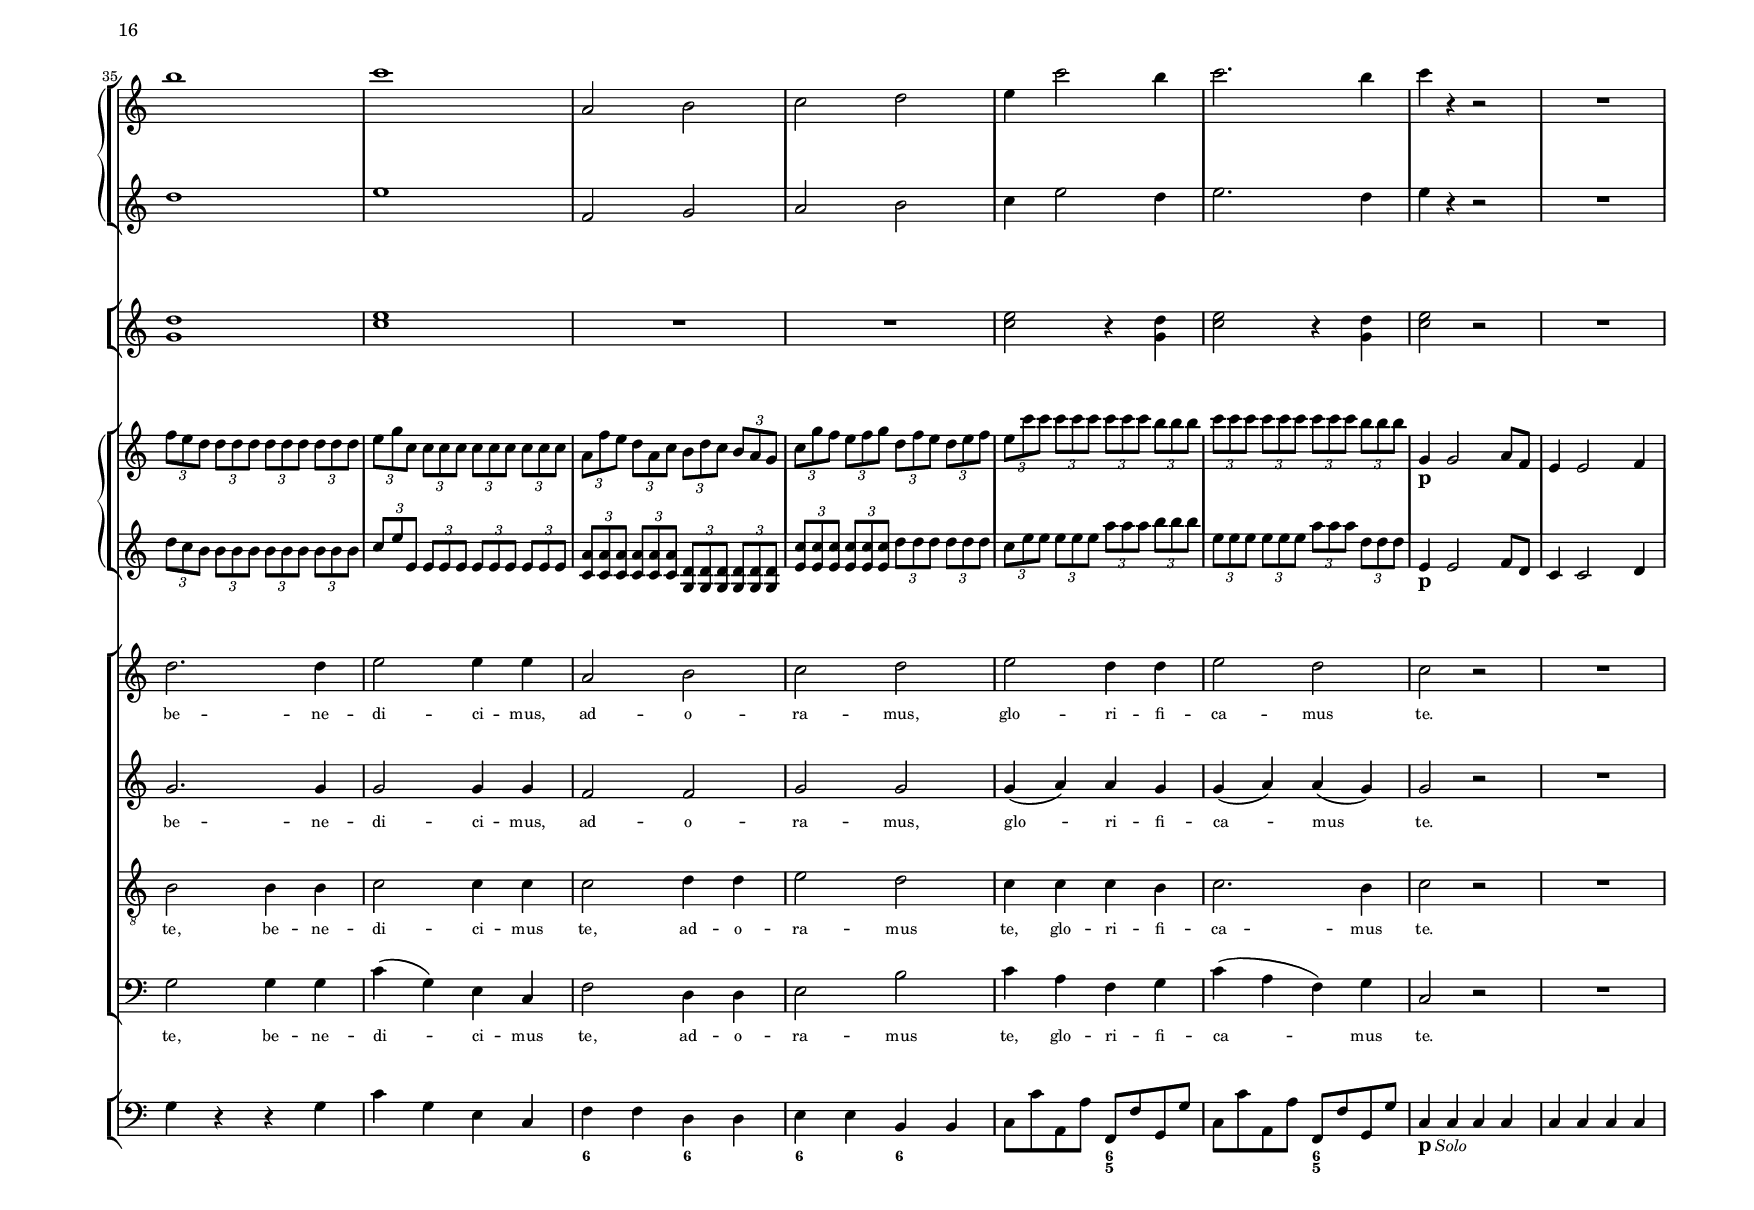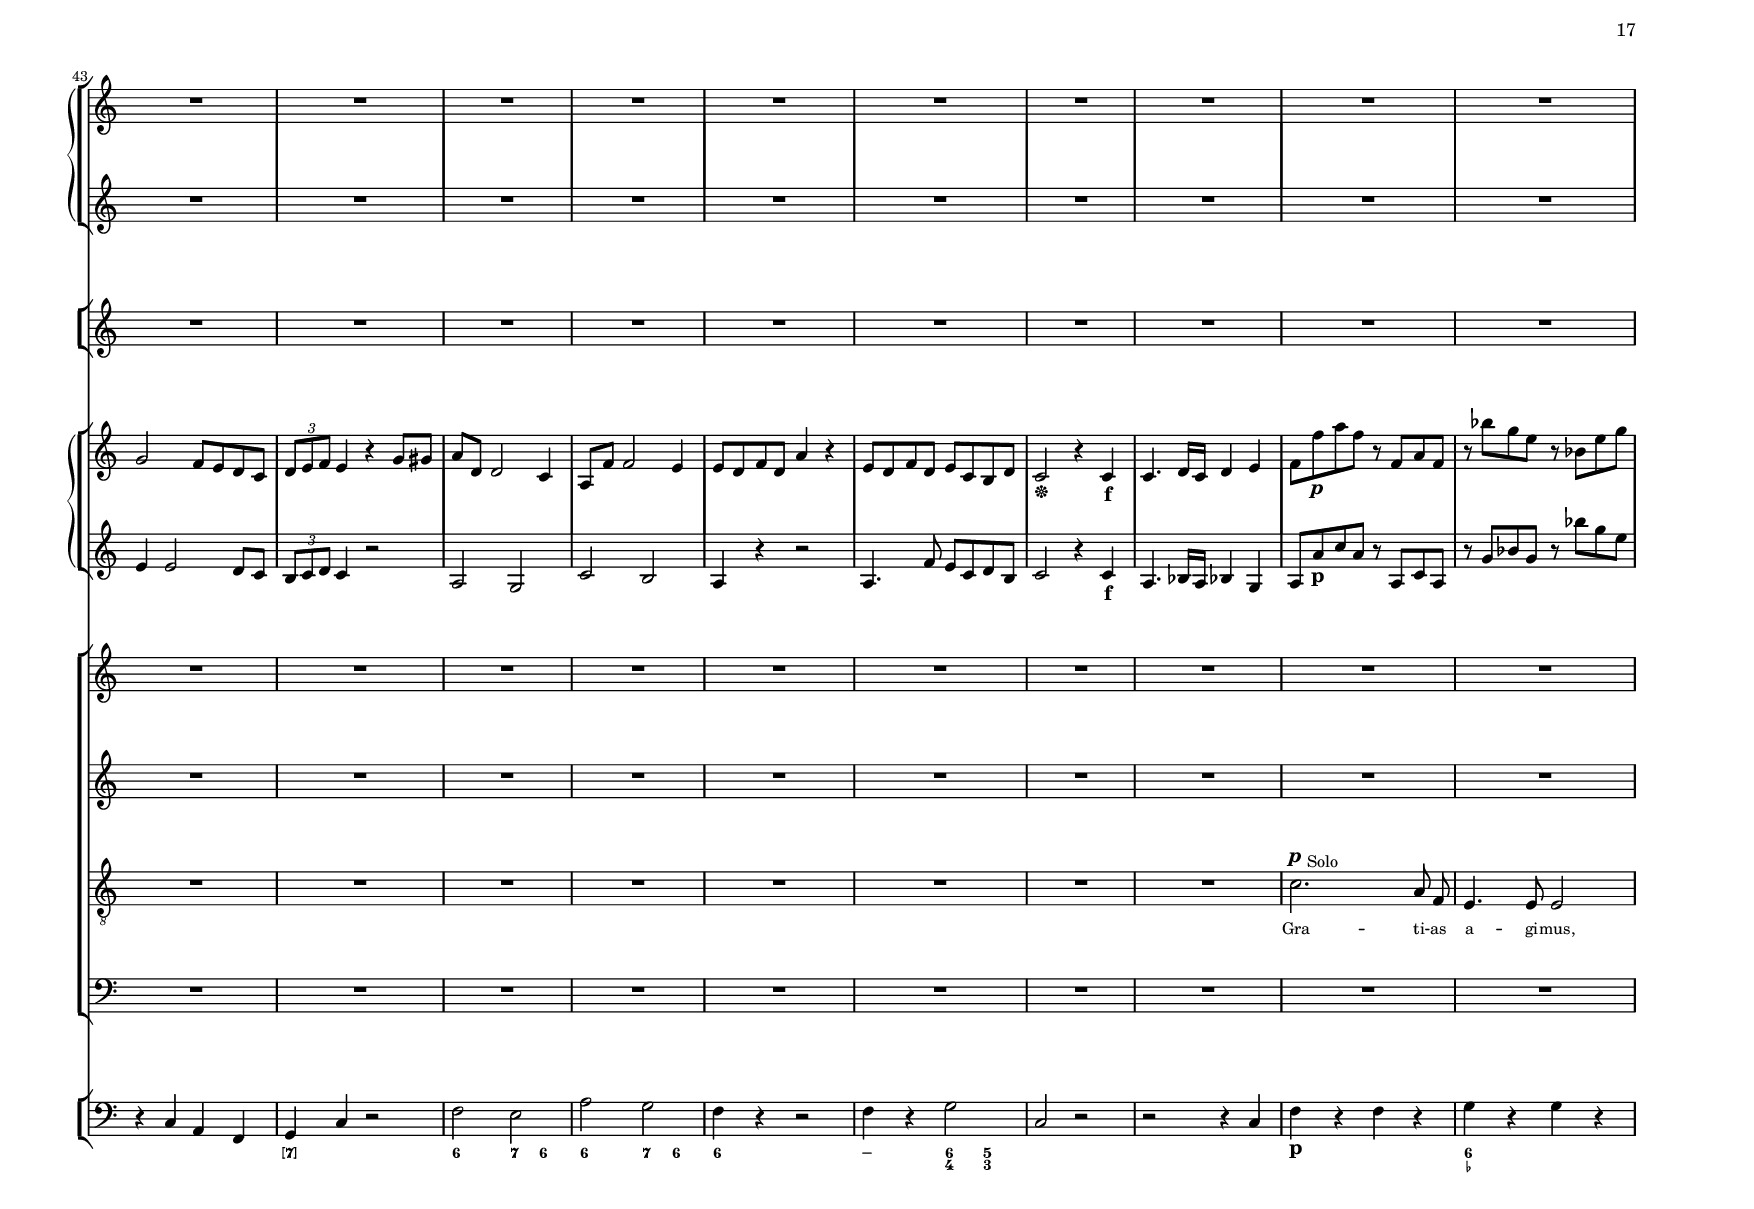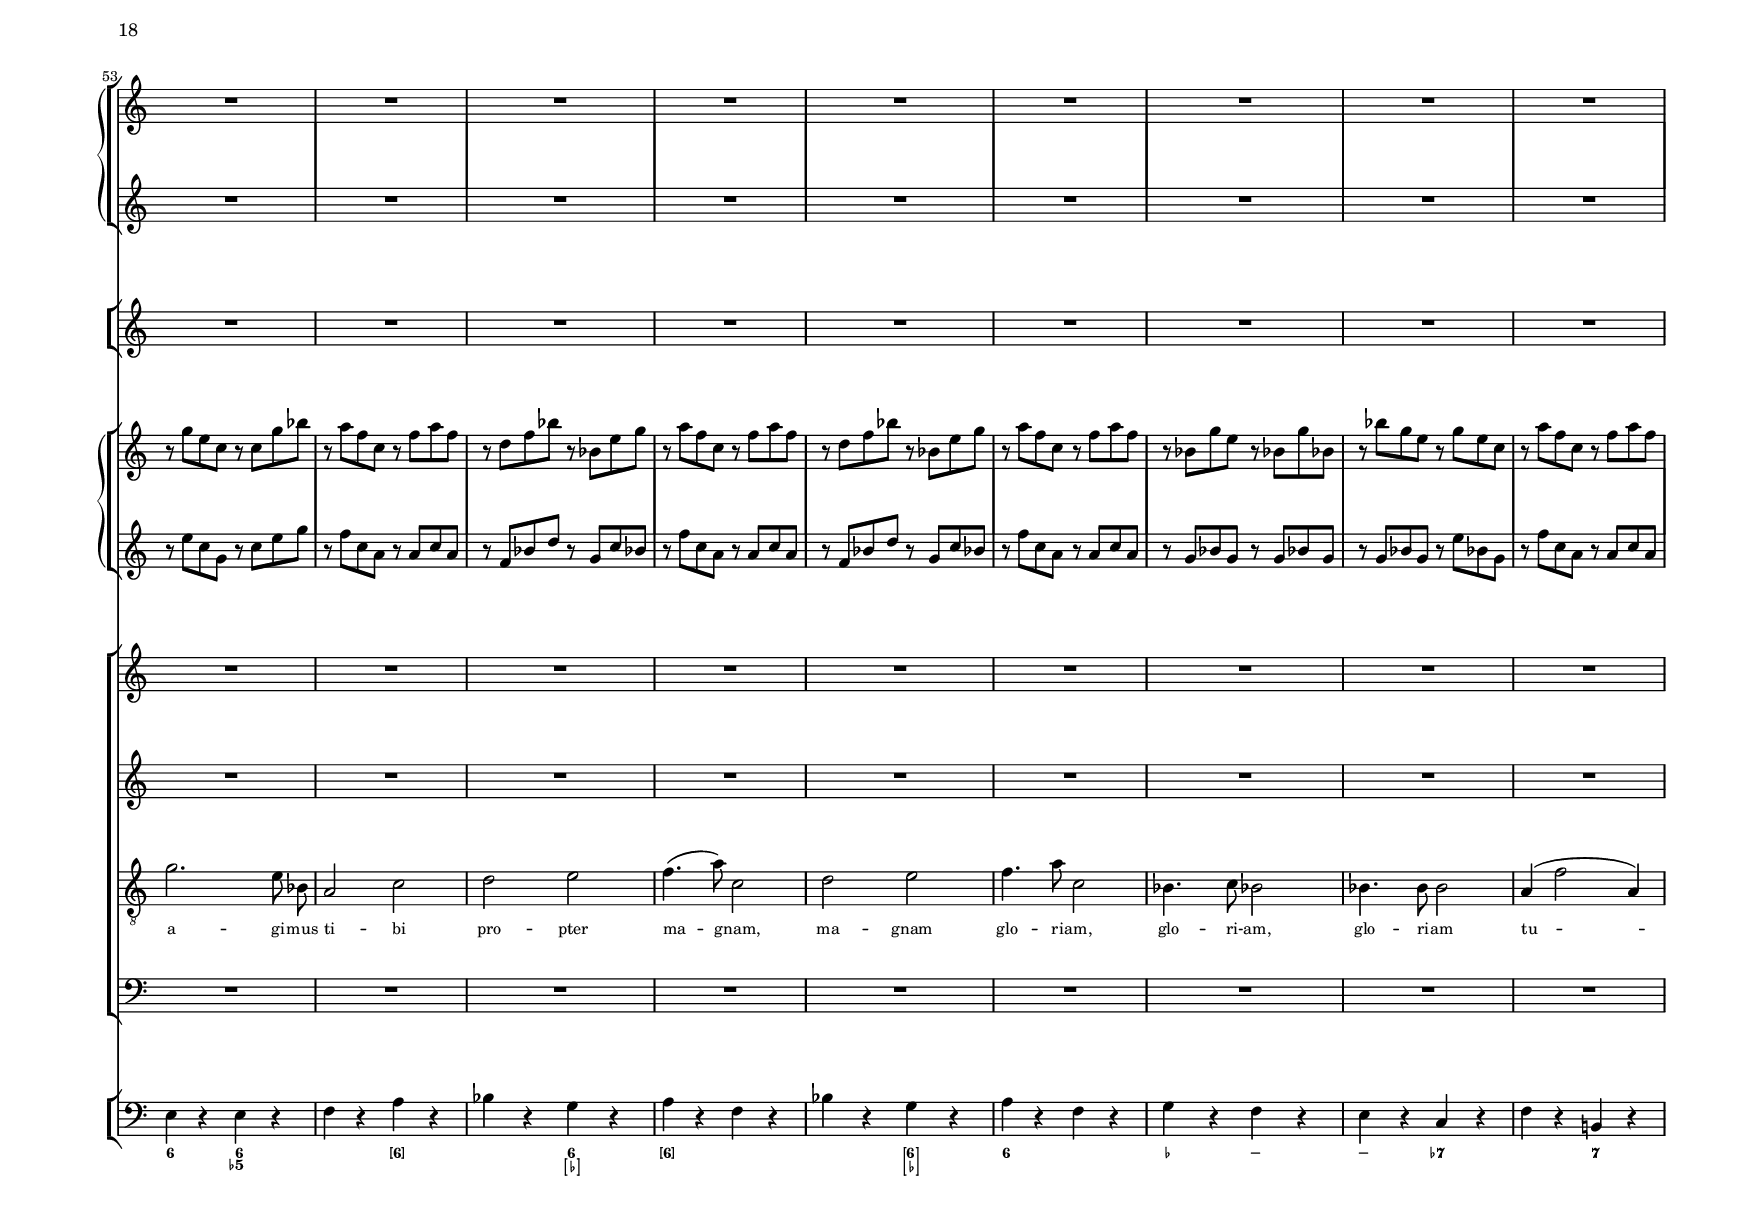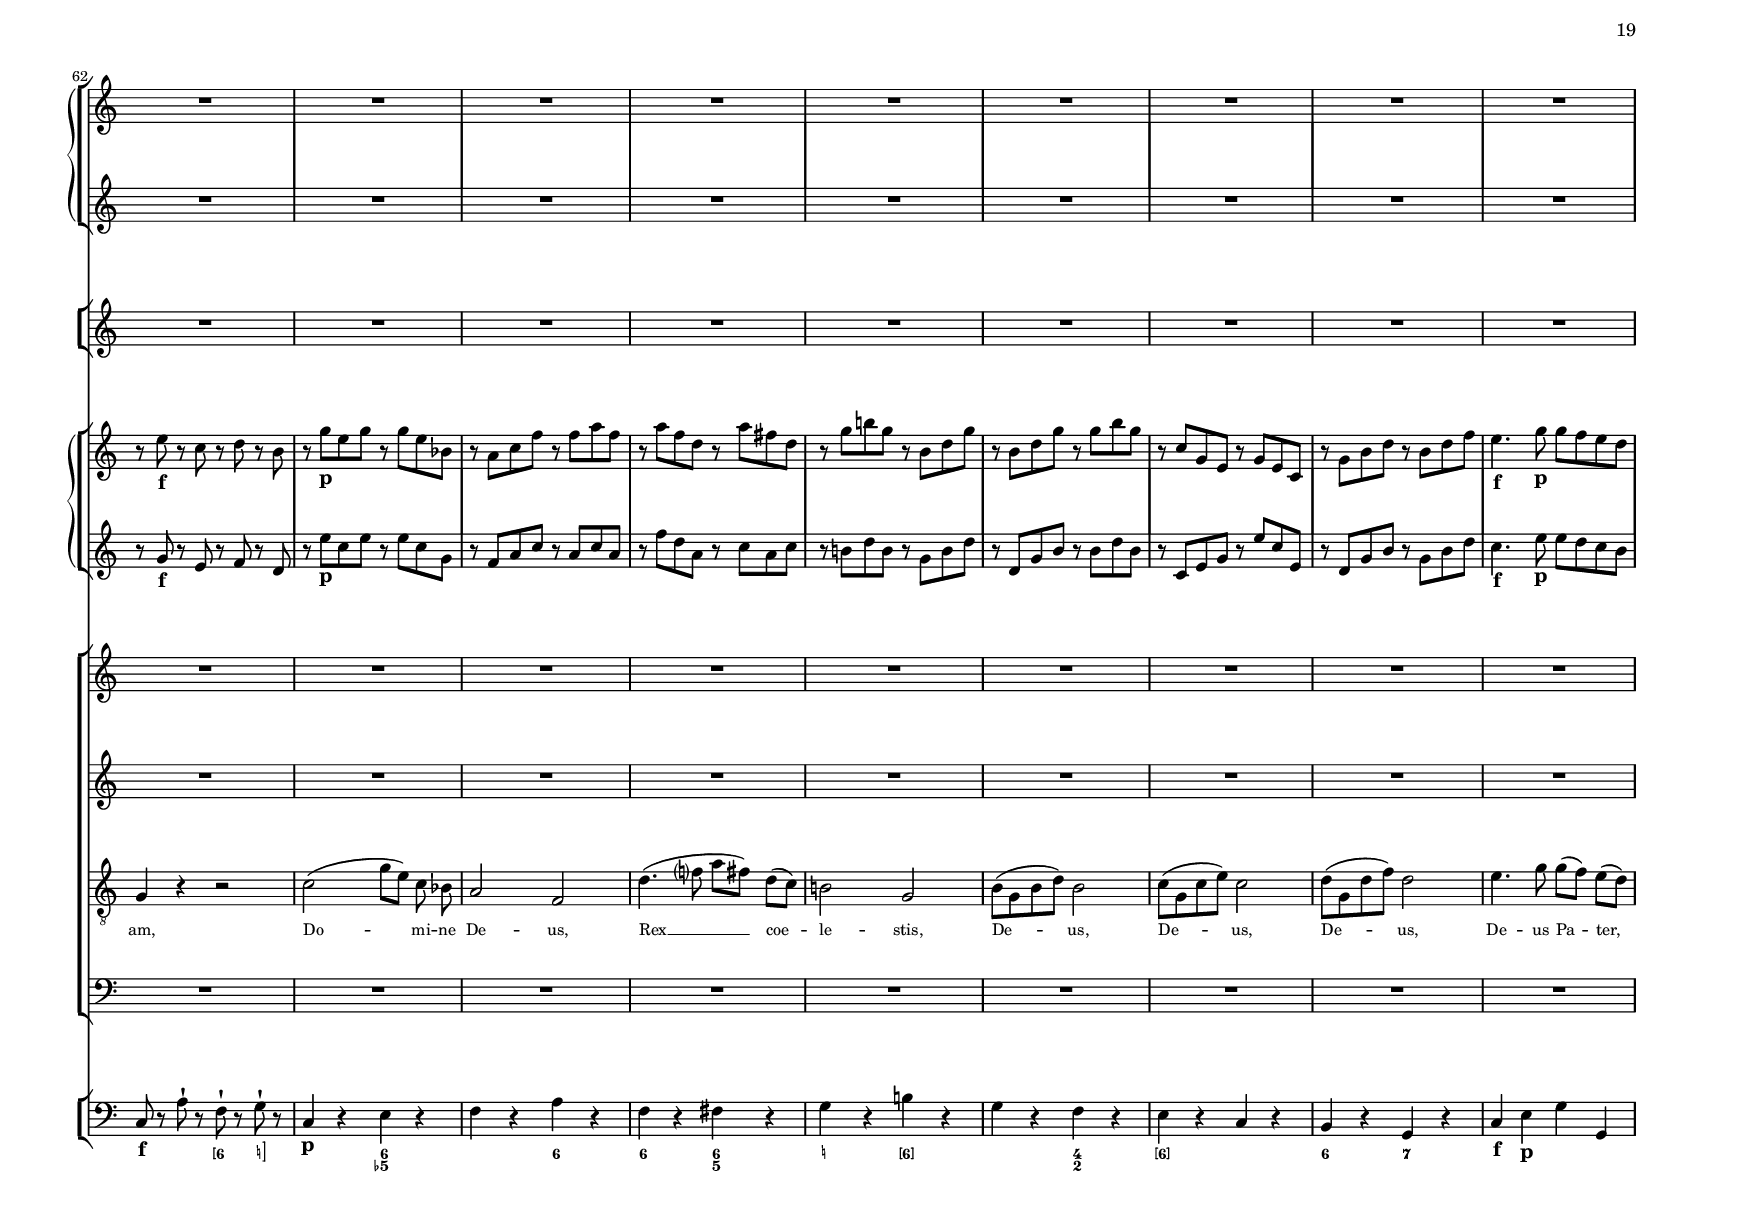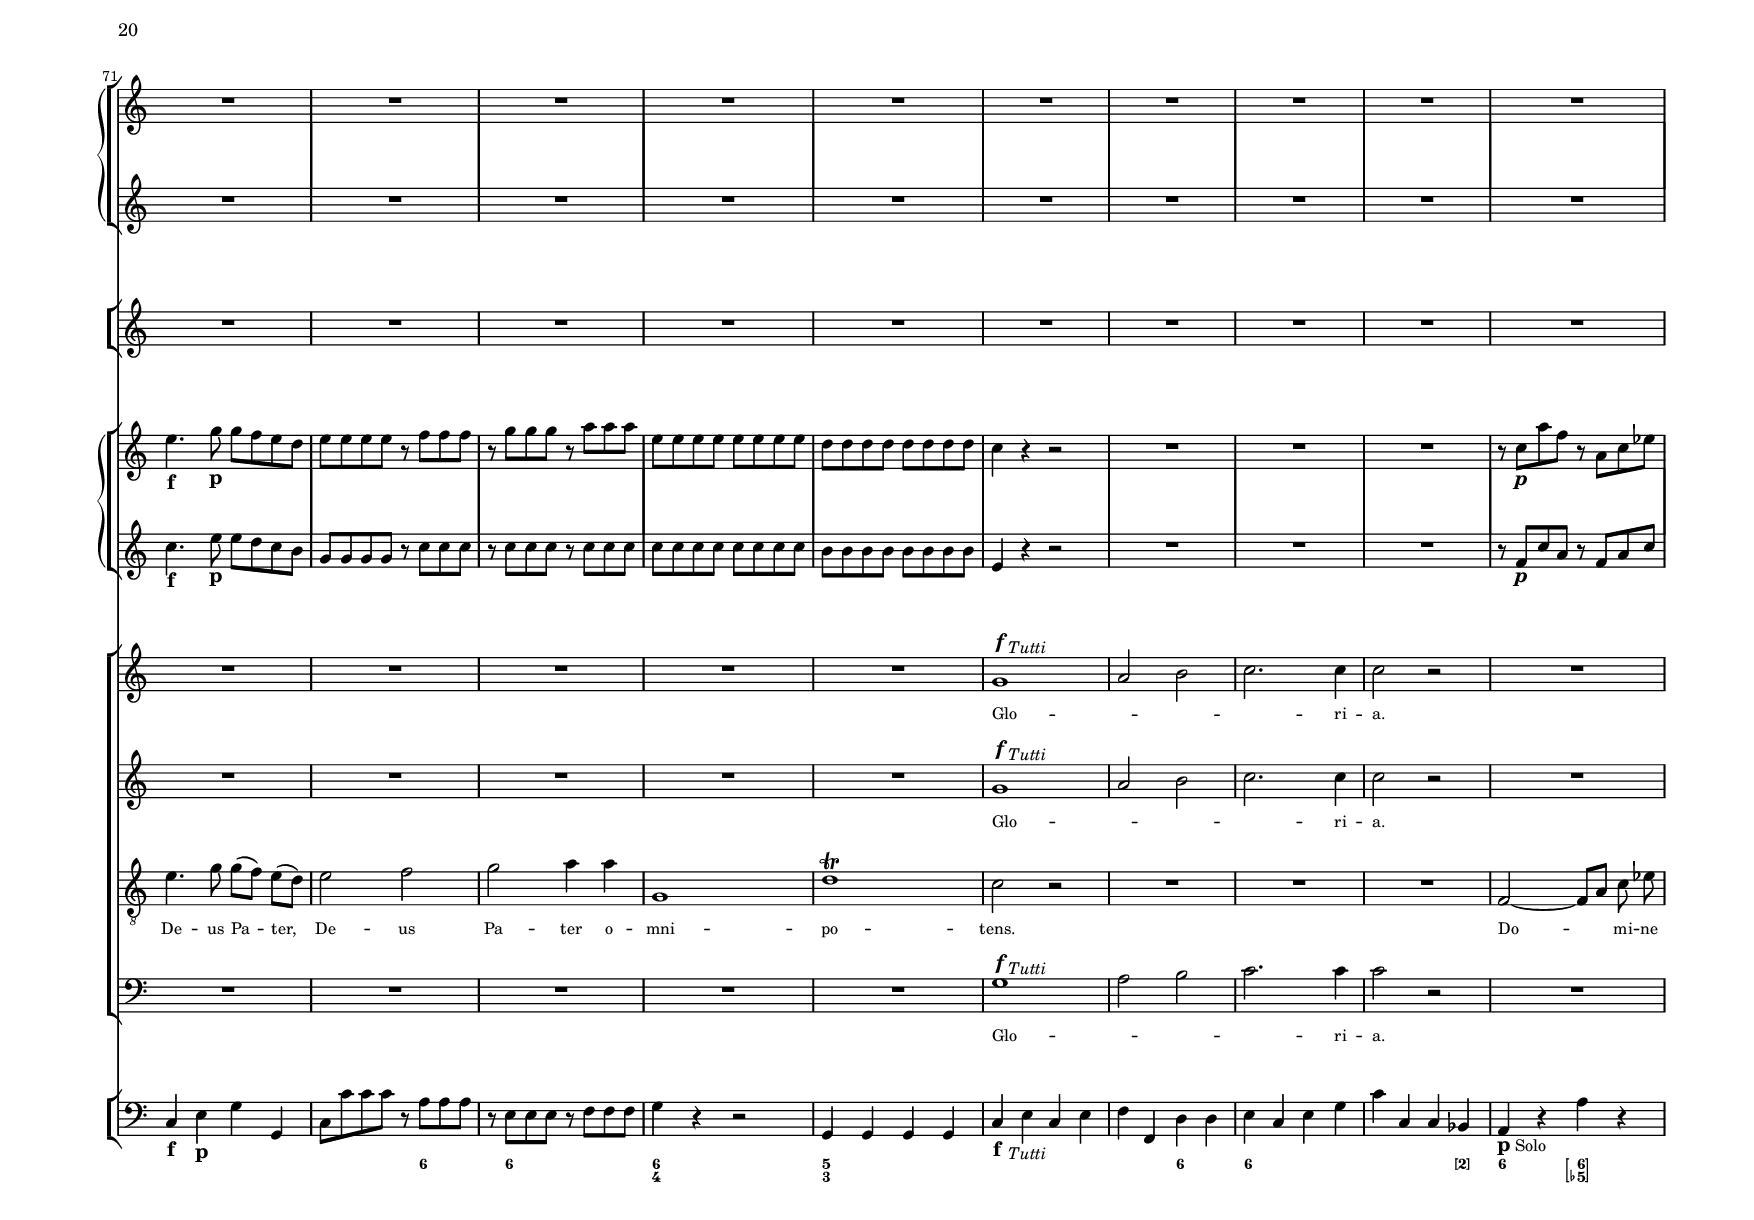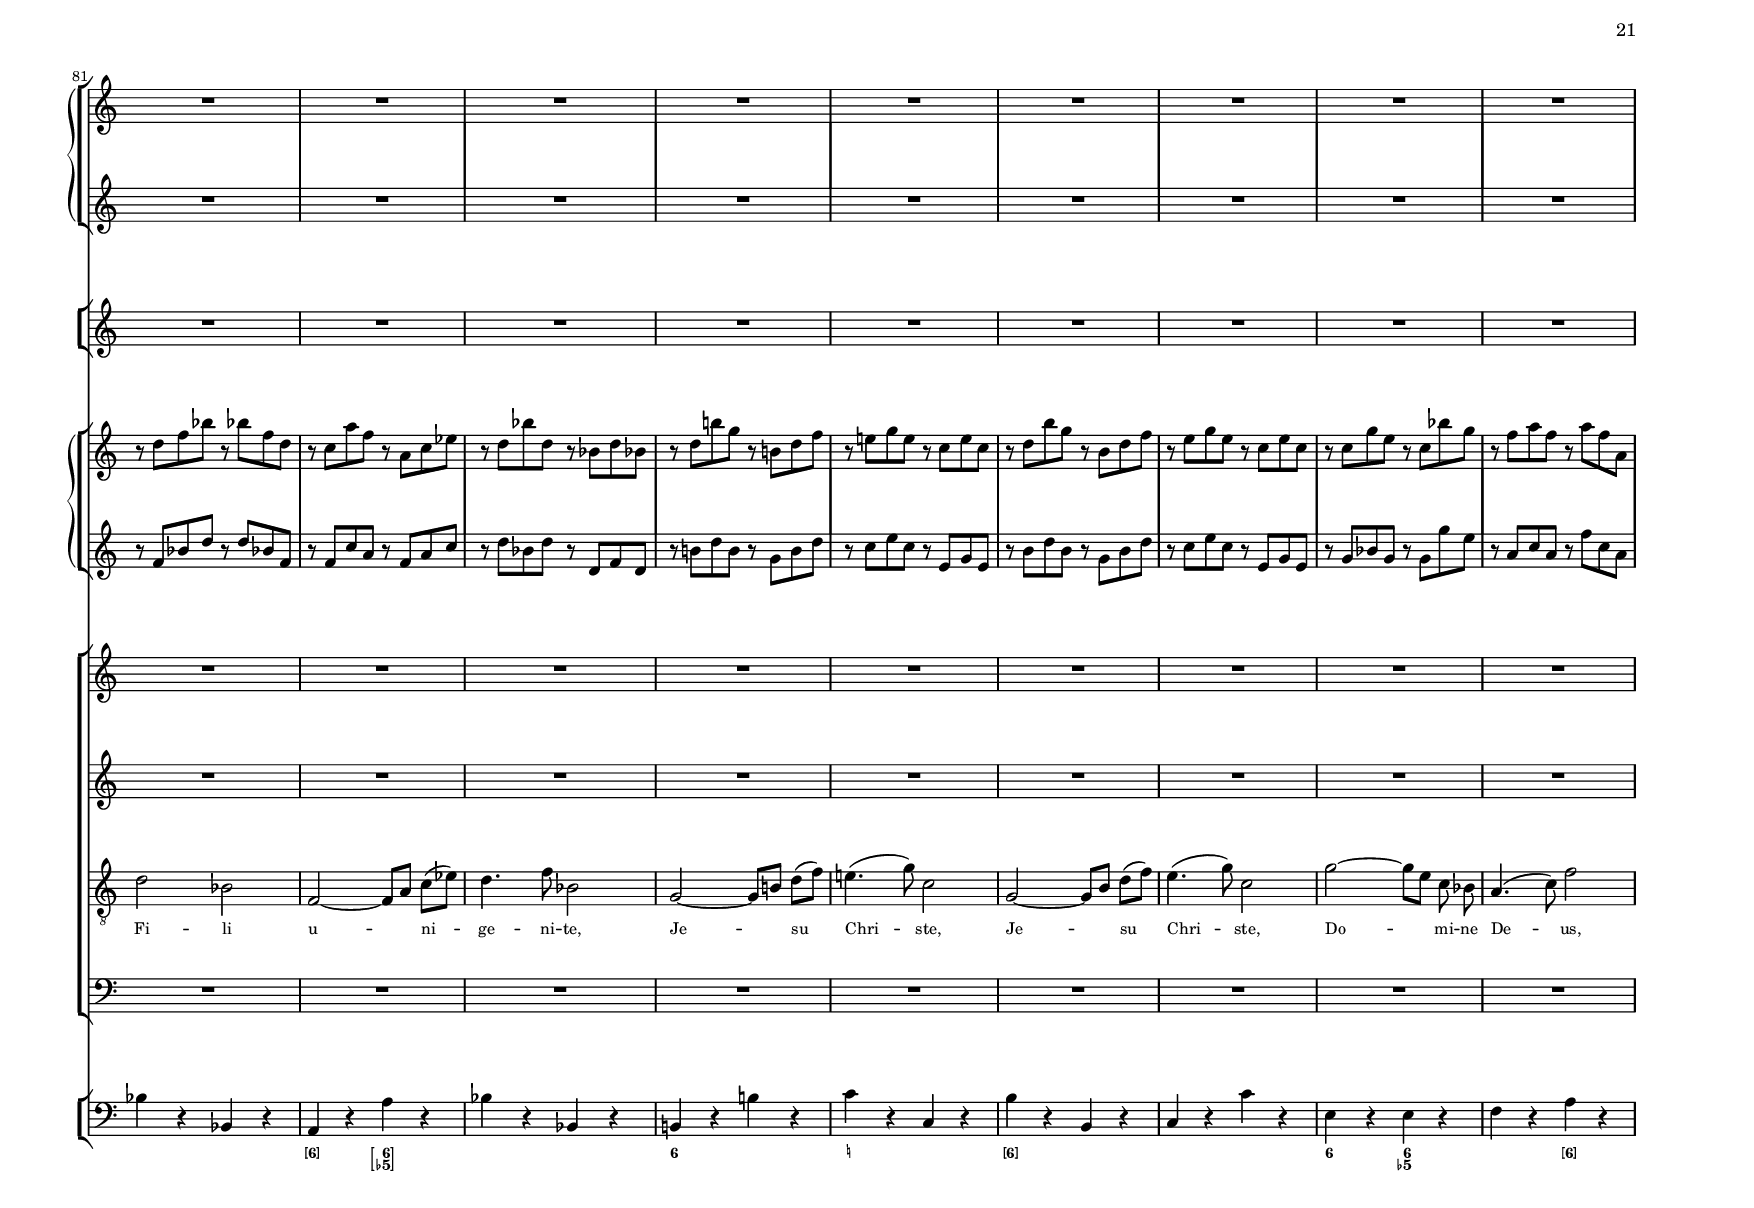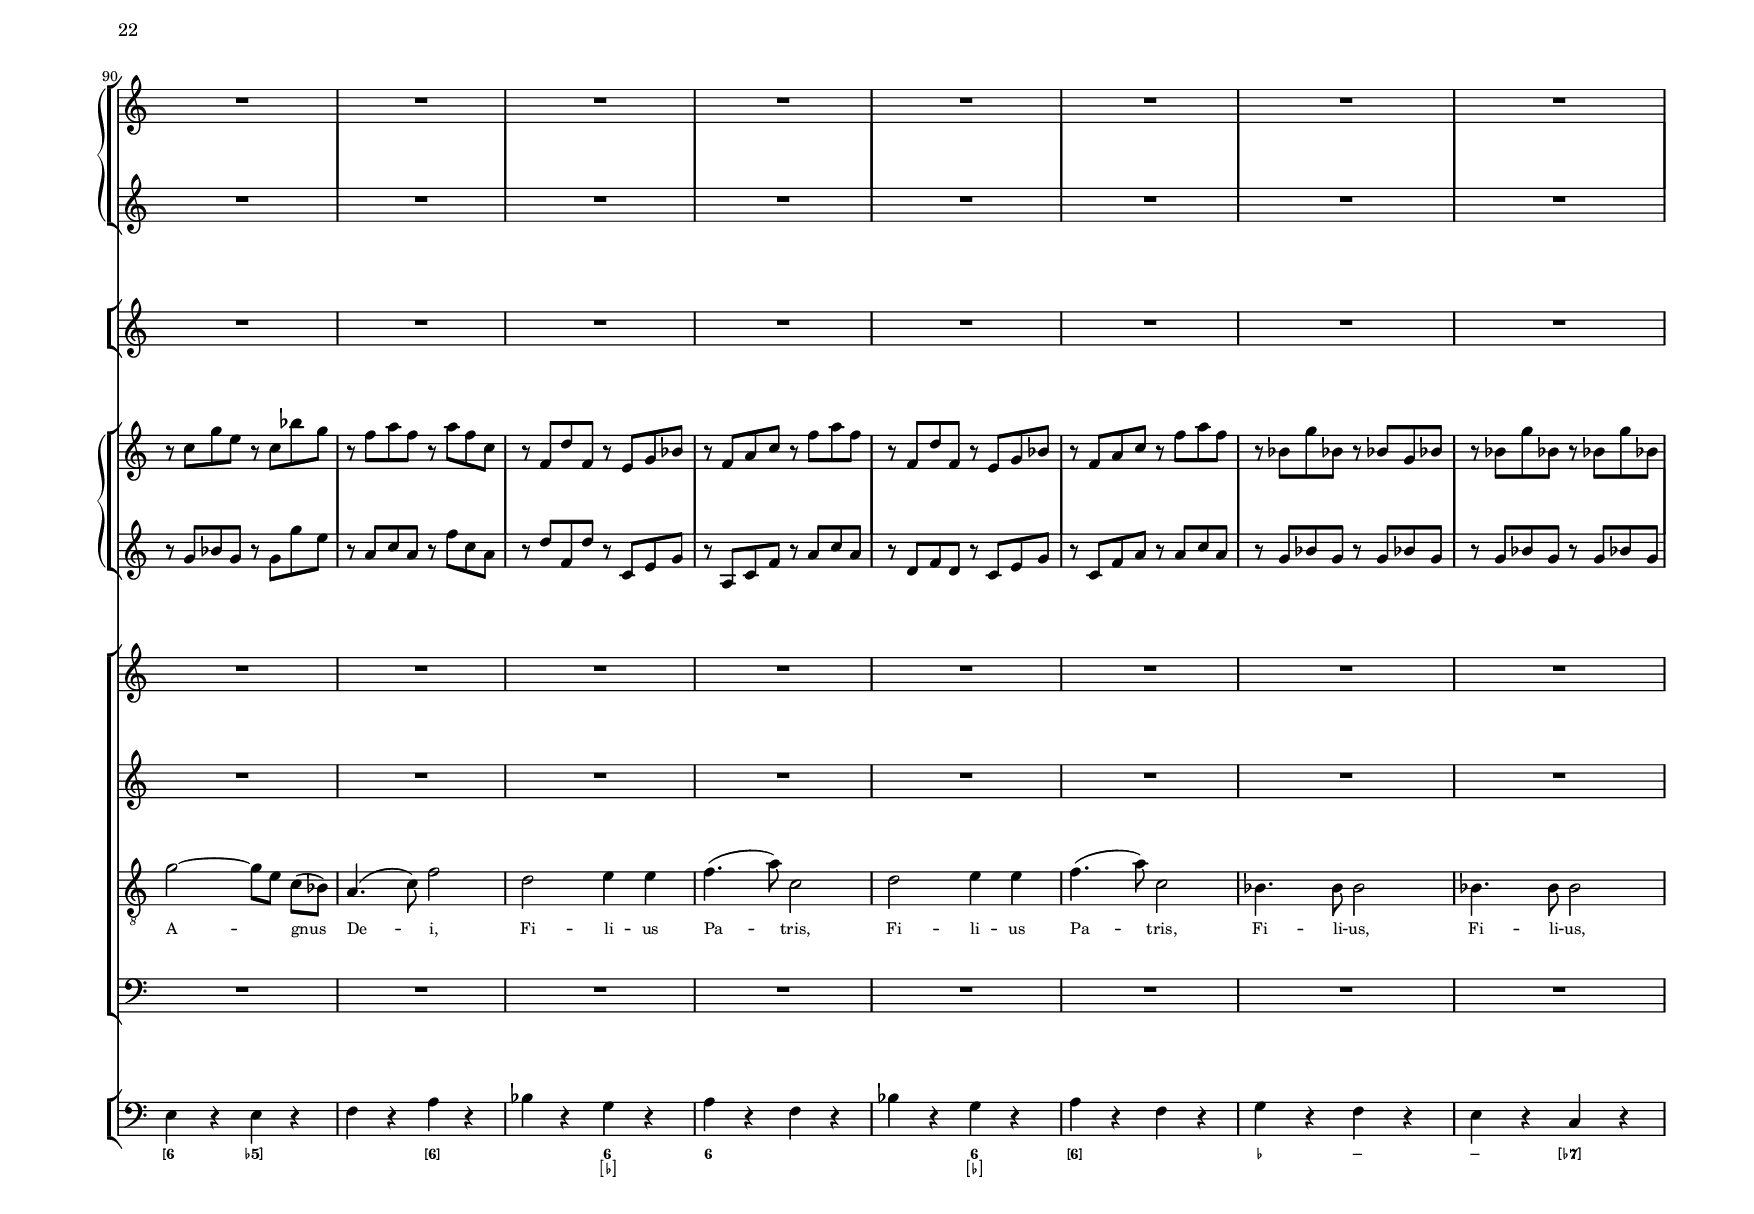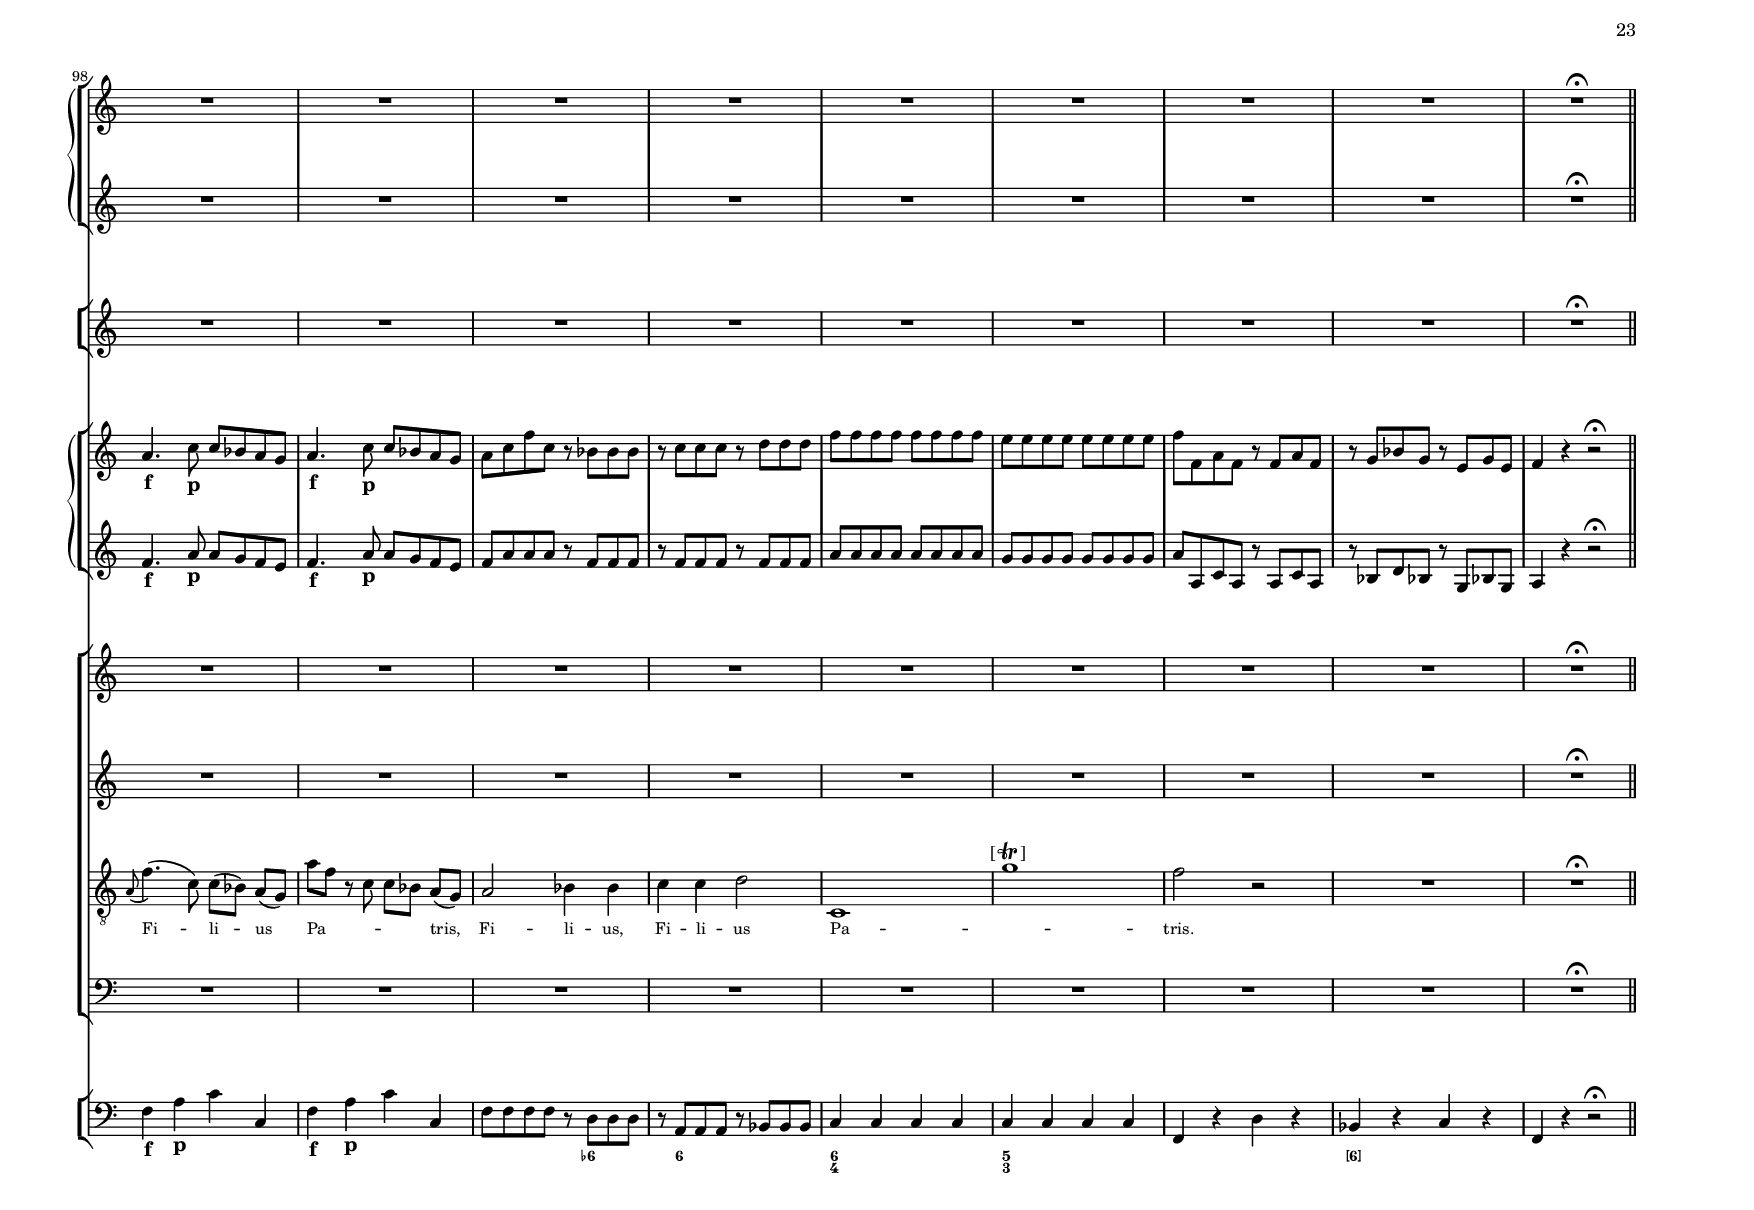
\version "2.22.0"

\version "2.18.0"
\language "deutsch"


\paper {
	#(set-paper-size "a4" 'portrait)
	two-sided = ##t
	top-margin = 1\cm
	bottom-margin = .5\cm
	outer-margin = 2\cm
	inner-margin = 1.5\cm
	indent = 1\cm

	oddFooterMarkup = \markup {}
	evenFooterMarkup = \markup {}
	oddHeaderMarkup = \markup {
		\fill-line {
			" " \fromproperty #'page:page-number-string
		}
	}
	evenHeaderMarkup = \markup {
		\fromproperty #'page:page-number-string
	}

	system-system-spacing =
    #'((basic-distance . 20)
       (minimum-distance . 20)
       (padding . -100)
       (stretchability . 0))

	top-system-spacing =
    #'((basic-distance . 10)
       (minimum-distance . 10)
       (padding . -100)
       (stretchability . 0))

	top-markup-spacing =
    #'((basic-distance . 0)
       (minimum-distance . 0)
       (padding . -100)
       (stretchability . 0))

	markup-system-spacing =
    #'((basic-distance . 10)
       (minimum-distance . 10)
       (padding . -100)
       (stretchability . 0))

	last-bottom-spacing =
    #'((basic-distance . 0)
       (minimum-distance . 0)
       (padding . 0)
       (stretchability . 1.0e7))

	score-system-spacing =
    #'((basic-distance . 0)
       (minimum-distance . 0)
       (padding . 0)
       (stretchability . 0))

	score-markup-spacing =
    #'((basic-distance . 0)
       (minimum-distance . 0)
       (padding . 0)
       (stretchability . 0))

	markup-markup-spacing =
    #'((basic-distance . 0)
       (minimum-distance . 0)
       (padding . 0)
       (stretchability . 0))

	bookTitleMarkup = \markup {
		\fill-line {
			\line {
				\fontsize #3 {
	 				\with-color #(rgb-color .8313 0 0) { \fromproperty #'header:number }
	 			 	\hspace #3
	 			 	\fromproperty #'header:title
				}
				\fromproperty #'header:subtitle
			}
 		}
	}

	system-separator-markup = \markup {
		\center-align
		\vcenter \combine
		\beam #2.0 #0.5 #0.48
		\raise #1.0 \beam #2.0 #0.5 #0.48
	}
}

partTitle = #(define-scheme-function
  (parser location number title)
  (string? string?)
  #{
		\markup {
			\column {
				\vspace #25
				\fill-line { \fontsize #12 \with-color #(rgb-color .8313 0 0) #number }
				\vspace #3
				\fill-line { \fontsize #4 #title }
			}
		}
	#}
)

partMark = \score {
	\new Staff \with {
		\remove "Clef_engraver"
		\remove "Time_signature_engraver"
	} { \stopStaff s }
}



tempoMarkup = #(define-music-function
  (parser location arg)
  (markup?)
	#{
		\tempo \markup \medium { \larger \larger #arg }
	#}
)

#(define-markup-command
	(remark layout props text)
	(markup?)
  (interpret-markup layout props
    #{\markup \small \upright #text #})
)

#(define-markup-command
	(remarkE layout props text)
	(markup?)
  (interpret-markup layout props
    #{\markup \small \italic #text #})
)

solo =      \markup \remark  "Solo"
soloE =     \markup \remarkE "Solo"
tutti =     \markup \remark  "Tutti"
tuttiE =    \markup \remarkE "Tutti"
tasto =     \markup \remark  "tasto solo"
tastoE =    \markup \remarkE "tasto solo"
org =       \markup \remark  "Org."
orgE =      \markup \remarkE "Org."
vlc =       \markup \remark  "Vlc."
vlcE =      \markup \remarkE "Vlc."
bassi =     \markup \remark  "Bassi"
bassiE =    \markup \remarkE "Bassi"
tenuto =    \markup \remark  "ten."
tenutoE =   \markup \remarkE "ten."
unisono =   \markup \remark  "unisono"
unisonoE =  \markup \remarkE "unisono"
pizz =      \markup \remark  "pizz."
pizzE =     \markup \remarkE "pizz."
arco =      \markup \remark  "arco"
arcoE =     \markup \remarkE "arco"
senzaOrg =  \markup \remark  "senza Org."
senzaOrgE = \markup \remarkE "senza Org."
colOrg =    \markup \remark  "col’Org."
colOrgE =   \markup \remarkE "col’Org."
dolce =     \markup \remark  "dolce"
dolceE =    \markup \remarkE "dolce"


t = \markup { \combine \fontsize #-2 \transparent \number 5 \raise #.6 \draw-line #'(1 . 0) }
tllur = \markup { \combine \fontsize #-2 \transparent \number 5 \raise #.6 \draw-line #'(1 . 1) }
l = \markup { \fontsize #-2 \transparent \number 5 }
critnote = \markup { \musicglyph #'"pedal.*" }
trillE = \tweak self-alignment-X #CENTER ^\markup { \hspace #1.5 [ \musicglyph #'"scripts.trill" ] }
extraNat = \once \override Accidental.restore-first = ##t
kneeBeam = \once \override Beam.auto-knee-gap = #0
noKneeBeam = \once \override Beam.auto-knee-gap = #5.5
rh = \change Staff = "RH"
lh = \change Staff = "LH"
xE = \override LyricText.font-shape = #'italic
x = \revert LyricText.font-shape

bp = #(define-music-function
	(parser location beg end)
  (number? number?)
  #{
     \once \override Beam.positions = #(cons beg end)
  #}
)



dynScript = #(define-scheme-function
	(parser location sym extra?)
	(string? boolean?)
	(make-dynamic-script
		(if extra?
		 (markup #:line (#:normal-text #:italic #:large #:bold sym))
		 (markup #:line (#:normal-text #:large #:bold sym))
		)
	)
)

dynScriptPrefix = #(define-scheme-function
	(parser location prefix sym extra?)
	(string? string? boolean?)
	(make-dynamic-script
		(if extra?
		 (markup #:line (
			 #:normal-text #:small #:italic prefix
			 #:normal-text #:italic #:large #:bold sym)
			)
		 (markup #:line (
			 #:normal-text #:small prefix
			 #:normal-text #:large #:bold sym)
			)
		)
	)
)

ff   = \dynScript "ff"  ##f
ffE  = \dynScript "ff"  ##t
"f"  = \dynScript "f"   ##f
fE   = \dynScript "f"   ##t
mf   = \dynScript "mf"  ##f
mfE  = \dynScript "mf"  ##t
mp   = \dynScript "mp"  ##f
mpE  = \dynScript "mp"  ##t
p    = \dynScript "p"   ##f
pE   = \dynScript "p"   ##t
pp   = \dynScript "pp"  ##f
ppE  = \dynScript "pp"  ##t

sf   = \dynScript "sf"  ##f
sfE  = \dynScript "sf"  ##t
sfp  = \dynScript "sfp" ##f
sfpE = \dynScript "sfp" ##t
sfz  = \dynScript "sfz" ##f
sfzE = \dynScript "sfz" ##t
fp   = \dynScript "fp"  ##f
fpE  = \dynScript "fp"  ##t
fz   = \dynScript "fz"  ##f
fzE  = \dynScript "fz"  ##t
rf   = \dynScript "rf"  ##f
rfE  = \dynScript "rf"  ##t
rfz  = \dynScript "rfz" ##f
rfzE = \dynScript "rfz" ##t

piuF   = \dynScriptPrefix "più"  "f" ##f
piuFE  = \dynScriptPrefix "più"  "f" ##t
pocoF  = \dynScriptPrefix "poco" "f" ##f
pocoFE = \dynScriptPrefix "poco" "f" ##t
pocoP  = \dynScriptPrefix "poco" "p" ##f
pocoPE = \dynScriptPrefix "poco" "p" ##t

cresc = #(make-music
	'CrescendoEvent
	'span-direction START
	'span-type 'text
	'span-text (markup (#:normal-text #:small "cresc."))
)
crescE = #(make-music
	'CrescendoEvent
	'span-direction START
	'span-type 'text
	'span-text (markup (#:normal-text #:small #:italic "cresc."))
)
decresc = #(make-music
	'DecrescendoEvent
	'span-direction START
	'span-type 'text
	'span-text (markup (#:normal-text #:small "decresc."))
)
decrescE = #(make-music
	'DecrescendoEvent
	'span-direction START
	'span-type 'text
	'span-text (markup (#:normal-text #:small #:italic "decresc."))
)



smallGroupDistance = {
	\override StaffGrouper.staffgroup-staff-spacing =
		#'((basic-distance . 12)
			 (minimum-distance . 12)
			 (padding . -100)
			 (stretchability . 0))
	\override StaffGrouper.staff-staff-spacing =
		#'((basic-distance . 12)
       (minimum-distance . 12)
       (padding . -100)
			 (stretchability . 0)) }

normalGroupDistance = {
 	\override StaffGrouper.staffgroup-staff-spacing =
 		#'((basic-distance . 15)
 			 (minimum-distance . 15)
 			 (padding . -100)
 			 (stretchability . 0))
 	\override StaffGrouper.staff-staff-spacing =
 		#'((basic-distance . 12)
        (minimum-distance . 12)
        (padding . -100)
 			 (stretchability . 0)) }

smallStaffDistance = {
 	\override VerticalAxisGroup.staff-staff-spacing =
 		#'((basic-distance . 12)
 			 (minimum-distance . 12)
 			 (padding . -100)
 			 (stretchability . 0))
}

twofourtime = {
	\overrideTimeSignatureSettings
		2/4
		1/8
		#'(4)
		#'((end . (((1 . 16) . (4 4)))))
	}

mvTr = \once \override TextScript.X-offset = #2
mvTrh = \once \override TextScript.X-offset = #2.5
mvTrr = \once \override TextScript.X-offset = #3
hideTn = \once \override TupletNumber.stencil = ##f
mvDll = \once \override DynamicText.X-offset = #-3
scriptOut = \once \override Script.avoid-slur = #'outside
pao = \once \partCombineApart
pa = \partCombineApart
pd = \partCombineAutomatic
hairpinDashed = \override Hairpin.style = #'dashed-line
hairpinSolid = \override Hairpin.style = #'solid

sbOn = {
	\set subdivideBeams = ##t
	\set baseMoment = #(ly:make-moment 1/8)
	\set beatStructure = #'(2 2 2 2)
}
sbOff = {
	\unset subdivideBeams
	\unset baseMoment
	\unset beatStructure
}

parOn = {
	\once \override ParenthesesItem.font-size = #-3
	\once \override ParenthesesItem.stencils = #(lambda (grob)
		(let ((par-list (parentheses-item::calc-parenthesis-stencils grob))
					(right-par (grob-interpret-markup grob (markup #:null))))
	     (list (car par-list) right-par )))
}
parOff = {
	\once \override ParenthesesItem.font-size = #-3
	\once \override ParenthesesItem.stencils = #(lambda (grob)
		(let ((par-list (parentheses-item::calc-parenthesis-stencils grob))
					(left-par (grob-interpret-markup grob (markup #:null))))
			(list left-par (cadr par-list))))
}



% modify the Scheme function 'format-bass-figure'
% in usr/share/lilypond/current/scm/translation-functions.scm
% to increase the size of figured bass accidentals
#(define-public (new-format-bass-figure figure event context)
  (let* ((fig (ly:event-property event 'figure))
         (fig-markup (if (number? figure)
             ((if (<= 10 figure)
                  (lambda (y) (make-translate-scaled-markup
                               (cons -0.7 0) y))
                  identity)

              (cond
               ((eq? #t (ly:event-property event 'diminished))
                (markup #:slashed-digit figure))
               ((eq? #t (ly:event-property event 'augmented-slash))
                (markup #:backslashed-digit figure))
               (else (markup #:number (number->string figure 10)))))
             #f))

         (alt (ly:event-property event 'alteration))
         (alt-markup
          (if (number? alt)
              (markup
               #:general-align Y DOWN #:fontsize
               (if (not (= alt DOUBLE-SHARP))
                  0 2) ;; originally: -2 2)
               (alteration->text-accidental-markup alt))
              #f))

         (plus-markup (if (eq? #t (ly:event-property event 'augmented))
                          (markup #:number "+")
                          #f))

         (alt-dir (ly:context-property context 'figuredBassAlterationDirection))
         (plus-dir (ly:context-property context 'figuredBassPlusDirection)))

    (if (and (not fig-markup) alt-markup)
        (begin
          (set! fig-markup
						(markup #:left-align #:pad-around 0.3 alt-markup))
          (set! alt-markup #f)))

    (if alt-markup
        (set! fig-markup
              (markup #:put-adjacent
                      X (if (number? alt-dir)
                            alt-dir
                            LEFT)
                      fig-markup
                      #:pad-x 0.2 alt-markup)))

    (if plus-markup
        (set! fig-markup
              (if fig-markup
                  (markup #:put-adjacent
                          X (if (number? plus-dir)
                                plus-dir
                                LEFT)
                          fig-markup
                          #:pad-x 0.2 plus-markup)
                  plus-markup)))

    (if (markup? fig-markup)
        (markup #:fontsize -2 fig-markup)
        empty-markup)))


#(define (ly:half-bass-figure-bracket which-side) (lambda (grob)
  (let* (
    (dir-h (if (negative? which-side) -1 +1))
    (layout (ly:grob-layout grob))
    (line-thickness (ly:output-def-lookup layout 'line-thickness))
    (thickness (ly:grob-property grob 'thickness 1))
    (th (* line-thickness thickness))
    (hth (/ th 2))
    (tip-lo-h (car (ly:grob-property grob 'edge-height)))
    (tip-hi-h (cdr (ly:grob-property grob 'edge-height)))
    (bfb (ly:enclosing-bracket::print grob))
    (bfb-x (ly:stencil-extent bfb X))
    (bfb-y (ly:stencil-extent bfb Y))
    (stem-v (interval-widen bfb-y (- hth)))
    (stems-h (interval-widen bfb-x (- hth)))
    (single-bracket (lambda (grob)
      (grob-interpret-markup grob (markup
        #:translate (cons ((if (negative? dir-h) car cdr) stems-h) (cdr stem-v))
        #:scale (cons (- dir-h) -1)
        #:combine #:draw-line (cons tip-hi-h 0) #:combine
        #:draw-line (cons 0 (interval-length stem-v))
        #:translate (cons 0 (interval-length stem-v))
        #:draw-line (cons tip-lo-h 0))))))
    (single-bracket grob))))


bo =
\once \override BassFigureBracket.stencil = #(ly:half-bass-figure-bracket LEFT)
bc =
\once \override BassFigureBracket.stencil = #(ly:half-bass-figure-bracket RIGHT)


\layout {
	\context {
		\Score
		\compressEmptyMeasures
		% \override BarNumber.break-visibility = #'#(#f #t #t)
	}
	\context {
		\StaffGroup
		\override SystemStartBracket.collapse-height = #1
		\override InstrumentName.font-shape = #'italic
		\override StaffGrouper.staffgroup-staff-spacing =
		  #'((basic-distance . 15)
         (minimum-distance . 15)
         (padding . -100)
         (stretchability . 0))
		\override StaffGrouper.staff-staff-spacing =
		  #'((basic-distance . 12)
         (minimum-distance . 12)
         (padding . -100)
         (stretchability . 0))
	}
	\context {
		\ChoirStaff
		\override StaffGrouper.staffgroup-staff-spacing =
		  #'((basic-distance . 15)
         (minimum-distance . 15)
         (padding . -100)
         (stretchability . 0))
		\override StaffGrouper.staff-staff-spacing =
		  #'((basic-distance . 13)
         (minimum-distance . 13)
         (padding . -100)
         (stretchability . 0))
		\override StaffGrouper.nonstaff-nonstaff-spacing =
		  #'((basic-distance . 2)
         (minimum-distance . 2)
         (padding . -100)
         (stretchability . 0))
	}
	\context {
		\GrandStaff
		\override InstrumentName.font-shape = #'italic
		\override StaffGrouper.staffgroup-staff-spacing =
		  #'((basic-distance . 15)
         (minimum-distance . 15)
         (padding . -100)
         (stretchability . 0))
		\override StaffGrouper.staff-staff-spacing =
		  #'((basic-distance . 12)
         (minimum-distance . 12)
         (padding . -100)
         (stretchability . 0))
	}
	\context {
		\PianoStaff
		\override InstrumentName.font-shape = #'italic
		\override StaffGrouper.staffgroup-staff-spacing =
		  #'((basic-distance . 15)
         (minimum-distance . 15)
         (padding . -100)
         (stretchability . 0))
		\override StaffGrouper.staff-staff-spacing =
		  #'((basic-distance . 12)
         (minimum-distance . 12)
         (padding . -100)
         (stretchability . 0))
	}
	\context {
		\Staff
		\override InstrumentName.font-shape = #'italic
		\override VerticalAxisGroup.default-staff-staff-spacing =
      #'((basic-distance . 15)
         (minimum-distance . 15)
         (padding . -100)
				 (stretchability . 0))
		\accidentalStyle neo-modern-voice
		extraNatural = ##t
		\override NoteHead.style = #'baroque
		aDueText = \markup { \medium \remark "a 2" }
		\override DynamicTextSpanner.style = #'none
	}
	\context {
		\Voice
		\override TupletBracket.bracket-visibility = ##f
		\override TupletBracket.avoid-scripts = ##f
	}
	\context {
		\Lyrics
		\override LyricText.font-size = #-1
		\override VerticalAxisGroup.nonstaff-unrelatedstaff-spacing.padding = #-100
	}
	\context {
		\FiguredBass
		figuredBassPlusDirection = #1
		\override BassFigure.font-size = #-2
		\override BassFigure.baseline-skip = #-3
		\override VerticalAxisGroup.nonstaff-nonstaff-spacing.padding = #-100
	}
	\set figuredBassFormatter = #new-format-bass-figure
}

#(define (ly:create-toc-file layout pages)
  (let* ((label-table (ly:output-def-lookup layout 'label-page-table)))
    (if (not (null? label-table))
      (let* ((format-line (lambda (toc-item)
             (let* ((label (car toc-item))
                    (text  (cdaddr toc-item))
                    (label-page (and (list? label-table)
                                     (assoc label label-table)))
                    (page (and label-page (cdr label-page))))
               (format #f "~a{~a}" text page))))
             (formatted-toc-items (map format-line (toc-items)))
             (whole-string (string-join formatted-toc-items "\n"))
						 (outfilename "lilypond.toc")
             (outfile (open-output-file outfilename)))
        (if (output-port? outfile)
            (display whole-string outfile)
            (ly:warning (_ "Unable to open output file ~a for the TOC information") outfilename))
        (close-output-port outfile)))))

tocPart = #(define-music-function
	(parser location number text)
	(markup? markup?)
  (add-toc-item!
		'tocItemMarkup
		(format
			#f
			"\\contentsline {part}{\\numberline {~a}~a}"
			number
			text
		)
	)
)

tocSection = #(define-music-function
	(parser location number text)
	(markup? markup?)
  (add-toc-item!
		'tocItemMarkup
		(format
			#f
			"\\contentsline {section}{\\numberline {~a}~a}"
			number
			text
		)
	)
)

tocSubsection = #(define-music-function
	(parser location number text)
	(markup? markup?)
  (add-toc-item!
		'tocItemMarkup
		(format
			#f
			"\\contentsline {subsection}{\\numberline {~a}~a}"
			number
			text
		)
	)
)

#(define (ly:create-ref-file layout pages)
 (let* ((label-table (ly:output-def-lookup layout 'label-page-table)))
   (if (not (null? label-table))
     (let* ((format-line (lambda (toc-item)
            (let* ((label (car toc-item))
                   (text  (cdaddr toc-item))
                   (label-page (and (list? label-table)
                                    (assoc label label-table)))
                   (page (and label-page (cdr label-page))))
              (format #f "~a{~a}}" text page))))
            (formatted-toc-items (map format-line (toc-items)))
            (whole-string (string-join formatted-toc-items "\n"))
						(outfilename "lilypond.ref")
            (outfile (open-output-file outfilename)))
       (if (output-port? outfile)
           (display whole-string outfile)
           (ly:warning (_ "Unable to open output file ~a for the REF information") outfilename))
       (close-output-port outfile)))))

tocLabel = #(define-music-function
 	(parser location label number text)
 	(markup? markup? markup?)
   (add-toc-item!
 		'tocItemMarkup
 		(format
 			#f
 			"\\newlabel{~a}{{~a}{~a}"
			label
 			number
 			text
 		)
 	)
 )

tocLabelLong = #(define-music-function
	(parser location label number genre text)
	(markup? markup? markup? markup?)
  (add-toc-item!
		'tocItemMarkup
		(format
			#f
			"\\newlabel{~a}{{~a}{~a}{~a}"
			label
		number
		genre
		text
		)
	)
)



tempoKyrie = \tempoMarkup "Allegretto"
tempoGloria = \tempoMarkup "Allegro"


\version "2.22.0"

KyrieOboeI = {
  \relative c' {
    \clef treble
    \key g \major \time 12/8 \tempoKyrie
    R1.*2
    f'4\fE r8 e4 r8 d4 r8 c4 r8
    a'4. g a g
    r4 r4 r8 e8 \once \slurDashed h4.( a4) r8 %5
    R1.*2
    f'4\pE r8 e4 r8 d4 r8 c4 r8
    c4.\fE h c h
    r4 r8 r4 fis'8 \once \slurDashed fis4.( g4) r8 %10
    R1.*5 %15
    r2*3/2 cis,4. d8 e fis
    a,\pE a' g fis e d cis4. d8 e fis
    h4.\fE cis, d e
    f f f4^\critnote r8 r4 r8
    r4 r8 r4 g8 \once \slurDashed g4.( fis4) r8 %20
    r4 r8 r4 g8\pE \once \slurDashed g4.( fis4) r8
    h4\fE r8 r4 cis,8 \once \slurDashed cis4.( d4) r8
    R1.*8 %30
    h4\pE c8 d4 g8 \once \slurDashed g4.( fis8) r r
    fis4 g8 a4 c8 \once \slurDashed c4.( h8)-\critnote r r
    f4 r8 e4 r8 d4 r8 c4 r8
    a'4.\fE g a g
    r4 r8 r4 fis8 \once \slurDashed fis4.( g4) r8 %35
    R1.*5 %40
    r2*3/2 fis4.\fE g8 a h
    d,\pE d' c h a g fis4. g8 a h
    e,4.\fE fis g a
    b cis cis4 r8 r4 r8
    r4 r8 r4 c8 \once \slurDashed c4.( h4) r8 %45
    r4 r8 r4 c,8\pE \once \slurDashed c4.( h4) r8
    r4 r8 r4 fis'8\fE \once \slurDashed fis4.( g4) r8
    h,4\pE c8 d4 g8 \once \slurDashed g4.( fis8)-\critnote r r
    a,4\ppE h8 c4 a8 \once \slurDashed c4.( h4) r8\fermata \bar "|." %49 finis
  }
}

GloriaOboeI = {
  \relative c' {
    \clef treble
    \key c \major \time 2/2 \tempoGloria
    g''4\p g2 \tuplet 3/2 4 { a8 g f }
    e4 e2 f4
    g g2 f8 e
    \tuplet 3/2 4 { d e f } e4 r g8 gis
    a d, d2 c4 %5
    a8 f' f2 e4
    e2 d4 r
    e2 d4 h8 g
    c2\fE g
    a h %10
    c1
    c
    h2 c
    d c4 h
    d2 c %15
    h4 r r2
    g'1
    g
    a
    a %20
    g
    g
    f
    f
    c'4 r r2 %25
    R1
    c4 r r2
    R1
    c4 r r2
    R1 %30
    g4\pE fis g fis
    g r r2
    h1\fE
    c
    h %35
    c
    a,2 h
    c d
    e4 c'2 h4
    c2. h4 %40
    c r r2
    R1*64 %105
    R1\fermata \bar "||" %106 finis
  }
}

\version "2.22.0"

KyrieOboeII = {
  \relative c' {
    \clef treble
    \key g \major \time 12/8 \tempoKyrie
    R1.*2
    d'4\fE r8 c4 r8 h4 r8 a4 r8
    c4. h c h
    r4 r8 r4 a8-\critnote \once \slurDashed g4.( fis4) r8 %5
    R1.*2
    d'4\pE r8 c4 r8 h4 r8 a4 r8
    a4.\fE g a g
    r4 r8 r4 a8 \once \slurDashed a4.( h4) r8 %10
    R1.*5 %15
    r2*3/2 a2.
    a\pE a
    h4.\fE a a a
    a d-\critnote d4 r8 r4 r8
    r4 r8 r4 e8 \once \slurDashed e4.( d4) r8 %20
    r4 r8 r4 e8\pE \once \slurDashed e4.( d4) r8
    g4\fE r8 r4 e,8 \once \slurDashed e4.( fis4)-\critnote r8
    R1.*8 %30
    g4\pE a8 h4 h8 \once \slurDashed h4.( a8)-\critnote r r
    d4 e8 fis4 a8 \once \slurDashed a4.( g8)-\critnote r r
    d4 r8 c4 r8 h4 r8 a4 r8
    c4.\fE h c h
    r4 r8 r4 a8 \once \slurDashed a4.( h4) r8 %35
    R1.*5 %40
    r2*3/2 d2.\fE
    d\pE d
    e4.\fE c d d
    d g g4 r8 r4 r8
    r4 r8 r4 a8 \once \slurDashed a4.( g8) r r %45
    r4 r8 r4 a,8\pE \once \slurDashed a4.( g4) r8
    r4 r8 r4 c8\fE \once \slurDashed c4.( h4) r8
    g4\pE a8 h4 h8 \once \slurDashed h4.( a8)-\critnote r r
    fis4\ppE-\critnote g8 a4 fis8 \once \slurDashed a4.( g4) r8\fermata \bar "|."
  }
}

GloriaOboeII = {
  \relative c' {
    \clef treble
    \key c \major \time 2/2 \tempoGloria
    e'4\pE e2 \tuplet 3/2 4 { f8 e d }
    c4 c2 d4
    e e2 d8 c
    \tuplet 3/2 4 { h c d } c4 r2
    a g %5
    c h
    a4 r a r
    a4. f'8 e c d h
    g1\fE
    a2 h %10
    c1
    c
    h2 c
    d c4 h
    d2 c %15
    h4 r r2
    e1
    e
    f
    f %20
    e
    e
    d
    d
    c4 r r2 %25
    R1
    es4 r r2
    R1
    es4 r r2
    R1 %30
    h!4\pE c h c
    h r r2
    d1\fE
    e
    d %35
    e
    f,2 g
    a h
    c4 e2 d4
    e2. d4 %40
    e r r2
    R1*64 %105
    R1\fermata \bar "||" %106 finis
  }
}

\version "2.22.0"

KyrieCornoI = {
  \relative c' {
    \clef treble
    \key c \major \time 12/8 \tempoKyrie
    R1.*2
    c'4\fE r8 c4 r8 r2*3/2
    d4.^\critnote e d e
    r2*3/2 \once \slurDashed e4.( d4) r8 %5
    R1.*2
    c4\pE r8 c4 r8 r2*3/2
    d4.\fE e d^\critnote e
    r4 r8 r4 d8 \once \slurDashed d4.( e4) r8 %10
    R1.*5 %15
    r2*3/2 d2.
    d\pE d
    e4.\fE c d \pao d
    d g g4 r8 r4 r8
    \pa d2.\pE d8\fE e d d4 \pd r8 %20
    \pa d2.\ppE d8\pE e d d4 \pd r8
    e4\fE r8 r4 \pa d8 \once \slurDashed d4.( d4) \pd r8
    R1.*8 %30
    c4\pE d8 e4 e8 \once \slurDashed e4.( d8)^\critnote r r
    r4^\critnote r8 r4 f8 \once \slurDashed f4.( e8)^\critnote r r
    c4 r8 c4 r8 r2*3/2
    d4.\fE e d^\critnote e
    r4 r8 r4 d8 \once \slurDashed d4.( e4) r8 %35
    R1.*5 %40
    r2*3/2 d4.\fE e8 d c
    d4.\pE c8 d e d4. e8 d c
    c4.\fE d e d
    c c c4 r8 r4 r8
    g'2. \pa d8 c d \pd e4 r8 %45
    g2.\pE \pa d8 c d \pd e4 r8
    r4 r8 r4 d8\fE \once \slurDashed d4.( c4) r8
    c4\p d8 e4 e8 \once \slurDashed e4.( d8)^\critnote r r
    r4 r8 r4 f8\ppE f4.( e4) r8\fermata \bar "|." %49 finis
  }
}

GloriaCornoI = {
  \relative c' {
    \clef treble
    \key c \major \time 2/2 \tempoGloria
    g''4\pE g2 f4
    e e2 f4
    g g2 f4
    e2 r
    \pa d4 d2 c4 \pd %5
    f f2 e4
    e2 d4 r
    e2 d
    c1\fE
    c2 d %10
    e1
    e2 r
    d \pao c
    d \pao c4 d
    \pa d2 c4 d \pd %15
    d2 r
    c1
    c
    c
    c %20
    c
    c
    d2 d
    d1
    c2 r %25
    R1
    c2 r
    R1
    c2 r
    R1 %30
    d4\pE \pao d \pao d d
    d2 r
    d1\fE
    e
    d %35
    e
    R1*2
    e2 r4 d
    e2 r4 d %40
    e2 r
    R1*64 %105
    R1\fermata \bar "||" %106 finis
  }
}

\version "2.22.0"

KyrieCornoII = {
  \relative c' {
    \clef treble
    \key c \major \time 12/8 \tempoKyrie
    R1.*2
    c4\fE r8 c4 r8 r2*3/2
    g'4. c g c
    r2*3/2 \once \slurDashed c4.( g4) r8 %5
    R1.*2
    c,4\pE r8 c4 r8 r2*3/2
    g'4.\fE c g c
    r4 r8 r4 g8 \once \slurDashed g4.( g4) r8 %10
    R1.*5 %15
    r2*3/2 d'4. g,
    d'\pE g, d' g,
    c\fE d g, d'
    g, g g4_\critnote r8 r4 r8
    d'2.\pE d8\fE c d d4 r8 %20
    d2.\ppE d8\pE c d d4 r8
    c4\fE r8 r4 d8 \once \slurDashed d4.( g,4) r8
    R1.*8 %30
    e4\pE g8 c4 c8 \once \slurDashed c4.( g8)_\critnote r r
    r4 r8 r4 d'8 d4.( c8)_\critnote r r
    e,4_\critnote r8 c4 r8 r2*3/2
    g'4.\fE c g c
    r4 r8 r4 g8 \once \slurDashed g4.( c4) r8 %35
    R1.*5 %40
    r2*3/2 g2.\fE
    g\pE g
    c,4.\fE g' g g
    c, c c4_\critnote r8 r4 r8
    g'2. g8 c g c4 r8 %45
    g2.\pE g8 c g c4 r8
    r4 r8 r4 g8\fE \once \slurDashed g4.( e4) r8
    e4\p g8 c4 c8 \once \slurDashed c4.( g8)_\critnote r r
    r4 r8 r4 d'8\ppE \once \slurDashed d4.( c4) r8\fermata \bar "|."
  }
}

GloriaCornoII = {
  \relative c' {
    \clef treble
    \key c \major \time 2/2 \tempoGloria
    e'4\pE e2 d4
    c c2 d4
    e e2 d4
    c2 r
    r g %5
    c g
    c g4 r
    c2 g
    c,\f c
    c g' %10
    c c
    c r
    g c
    g c4 g
    d'2 c4 d %15
    g,2 r
    c,4 e g e
    c e g e
    c1
    c2 c %20
    c4 e g e
    c e g e
    g2 g
    g1
    c,2 r %25
    R1
    c2 r
    R1
    c2 r
    R1 %30
    g'4\pE d' g, d'
    g,2 r
    g1\fE
    c
    g %35
    c
    R1*2
    c2 r4 g
    c2 r4 g %40
    c2 r
    R1*64 %105
    R1\fermata \bar "||" %106 finis
  }
}

\version "2.22.0"

KyrieViolinoI = {
	\relative c' {
		\clef treble
		\key g \major \time 12/8 \tempoKyrie
		\mvTr h4\p-\dolceE c8 d4 g8 \once \slurDashed g4.( fis8) r r
		d fis g a4 c,8 \once \slurDashed c4.( h8) r r
		f''-!\f d([ f,)] e'-! c([ g)] d'-! h([ d,)] c'-! c,([ a')]
		a'16 c, c\trill h32 c a'16 c, h g' g\trill fis32 g h16 g d, c' c\trill h32 c  a'16 c, h g g\trill fis32 g h16 g
		e8-! gis-! a-! h( c) e-! g,4.( fis4)-\critnote r8 %5
		h,4\p c8 d4 g8 \once \slurDashed g4.( fis8) r r
		d fis g a4 c8 \once \slurDashed c4.( h8) r r
		f'-! d([ f,)] e'-! c([ g)] d'-! h([ d,)] c'-! c,([ a')]
		d,16\f c' c\trill h32 c a'16 c, h g' g\trill fis32 g h16 g d, c' c\trill h32 c  a'16 c, h g g\trill fis32 g h16 g
		e8 c' c c a fis fis4.( g4)-\critnote r8 %10
		dis4. e8 fis g a4. g
		fis8.( g32 a) g8 fis8.( g32 a) g8 fis8-! g-! a-! g16-! h-! e-! g-! h8
		cis,,4. d8 e fis g4. fis
		e8.( fis32 g) fis8 e8.( fis32 g) fis8 e-! fis-! g-! fis16-! a-! d-! fis-! a8
		h, ais'16( h) fis( g) dis( e fis g) h,( e) \appoggiatura d8 cis4^\critnote r8 r4 r8 %15
		a-! a'-! g-! fis-! e-! d-! cis4. d8 e fis
		a,^\critnote\p-! a'-! g-! fis-! e-! d-! cis4. d8 e fis
		h,16\f d g fis e d cis e a g fis e d fis a fis e d e cis a' g fis e
		f a g f e d f8( d') d-! d4-! r8 r4 a,8\p
		a( cis) cis-! cis( e) g-! \once \slurDashed g4.(\f fis4) a,8\pp %20
		a( cis) cis-! cis( e) g-! \once \slurDashed g4.(\p fis4) a8\f
		h,16( h' a g fis g) fis( e) g( e) d( cis) cis4.( d4) r8
		a'8. h16 a fis g4 e8 g16 fis e d h e \appoggiatura d8 cis4 a8\p
		a'8. h16 a fis g4 e8 g16 fis e d h e \appoggiatura d8 cis4 a8\f
		h-! h-! cis-! d-! d-! e-! \sbOn fis[ \tuplet 3/2 8 { fis16 e fis g fis g] } \sbOff a8 r r %25
		r g e e d cis d4 e16 cis d4 r8
		h,4\pE c8 d4 f8 e( c') g-! g( f) d-!
		e( c') g-! g( f) d-! \once \slurDashed d4.( e8) r r
		cis!4 d8 e4 g8 fis( d') a-! a( g) e-!
		fis( d') a-! a( g) e-! \once \slurDashed e4.( fis8) r r %30
		h,4 c8 d4 g8 \once \slurDashed g4.( fis8) r r
		d fis g a4 c8 c4.( h8) r r
		r16 d h d d, f r c' e c e, c' r h gis h gis h r a c a c a
		d,16\fE c' c\trill h32 c a'16 c, h g' g\trill fis32 g h16 g d, c' c\trill h32 c  a'16 c, h g' g\trill fis32 g h16 g
		e,8 c' c c a fis \once \slurDashed fis4.( g4)-\critnote r8 %35
		gis4.\fp a8 h c d4. c
		h8.( c32 d) c8 h8.( c32 d) c8 h c d c16\f e gis e a8
		fis,4.\p g!8 a h c4. h
		a8.( h32 c) h8 a8.( h32 c) h8 a h c h16\f d g d h'8
		e,,\pE dis'16( e) h( c) gis( a h c) e,( a) \appoggiatura g8 fis4 r8 r4 r8 %40
		d'-!\fE d'-! c-! h-! a-! g-! fis4. g8-! a-! h-!
		d,-!\pE d'-! c-! h-! a-! g-! fis4. g8-! a-! h-!
		e,,16\fE g c h a g fis a d c a c h d g d h' d, d fis a d, c' d,
		b' g fis g fis g g8 cis cis cis4 r8 r4 d,8
		d( fis) fis-! \once \slurDashed fis( a) c-\parenthesize-! \once \slurDashed c4.( h4) d,,8\pE %45
		d( fis) fis-! fis( a) c-! \once \slurDashed c4.( h4) d8\fE
		e,16 e' d c h a gis a c a g fis \once \slurDashed fis4.( g4) r8
		h,4\p c8 d4 g8 g4.( fis8)-\critnote r r
		d\ppE fis g a4 c,8 \once \slurDashed c4.( h4) r8\fermata \bar "|." %49 finis
	}
}

GloriaViolinoI = {
	\relative c' {
		\clef treble
		\key c \major \time 2/2 \tempoGloria
		g'4\p g2 \tuplet 3/2 4 { a8 g f }
		e4 e2 f4
		g g2 f8 e
		\tuplet 3/2 4 { d e f } e4 r g8( gis)
		a d, d2 c4 %5
		a8 f' f2 e4
		e8 d a' f \appoggiatura e d4 r
		e8 d a' f e c h d
		\appoggiatura d c2 r
		R1*6 %15
		r4 \tuplet 3/2 4 { g''8\fE h a g[ h a] g a h }
		\tuplet 3/2 4 { c[ g g] g g g g[ g g] g g g }
		\tuplet 3/2 4 { c[ g g] g g g g[ g g] g g g }
		\tuplet 3/2 4 { c[ a a] a a a a[ a a] a a a }
		\tuplet 3/2 4 { c[ a a] a a a a[ a a] a a a } %20
		\tuplet 3/2 4 { c[ g g] g g g g[ g g] g g g }
		\tuplet 3/2 4 { c[ g g] g g g g[ g g] g g g }
		\tuplet 3/2 4 { f[ d' d] d d d d[ d d] d d d }
		\tuplet 3/2 4 { f,[ d' d] d d d d[ d d] d d d }
		\tuplet 3/2 4 { c[ c c] c,\p c c es[ es es] g g g } %25
		\tuplet 3/2 4 { c[ c c] g g g es[ es es] c c c }
		\tuplet 3/2 4 { c'[\f c c] c,\p c c es[ es es] as as as }
		\tuplet 3/2 4 { c[ c c] as as as es[ es es] c c c }
		\tuplet 3/2 4 { c'[\f c c] c,\p c c es[ es es] a a a }
		\tuplet 3/2 4 { c[ c c] a a a fis[ fis fis] c c c } %30
		\tuplet 3/2 4 { g'[ g g] fis fis fis g[ g g] fis fis fis }
		g4 r r g,\f
		\tuplet 3/2 4 { f'8[ e d] d d d d[ d d] d d d }
		\tuplet 3/2 4 { e[ g c,] c c c c[ c c] c c c }
		\tuplet 3/2 4 { f[ e d] d d d d[ d d] d d d } %35
		\tuplet 3/2 4 { e[ g c,] c c c c[ c c] c c c }
		\tuplet 3/2 4 { a[ f' e] d a c h[ d c] h a g }
		\tuplet 3/2 4 { c[ g' f] e f g d[ f e] d e f }
		\tuplet 3/2 4 { e[ c' c] c c c c[ c c] h h h }
		\tuplet 3/2 4 { c[ c c] c c c c[ c c] h h h } %40
		g,4\p g2 a8 f
		e4 e2 f4
		g2 f8 e d c
		\tuplet 3/2 4 { d e f } e4 r g8 gis
		a d, d2 c4 %45
		a8 f' f2 e4
		e8 d f d a'4 r
		e8 d f d e c h d
		c2-\critnote r4 c\f
		c4. d16 c d4 e %50
		f8 f'\pE a f r f, a f
		r b' g e r b e g
		r g e c r c g' b
		r a f c r f a f
		r d f b r b, e g %55
		r a f c r f a f
		r d f b r b, e g
		r a f c r f a f
		r b, g' e r b g' b,
		r b' g e r g e c %60
		r a' f c r f a f
		r e\f r c r d r h
		r g'\p e g r g e b
		r a c f r f a f
		r a f d r a' fis d %65
		r g h! g r h, d g
		r h, d g r g h g
		r c, g e r g e c
		r g' h d r h d f
		e4.\f g8\p g f e d %70
		e4.\f g8\p g f e d
		e e e e r f f f
		r g g g r a a a
		e e e e e e e e
		d d d d d d d d %75
		c4 r r2
		R1*3
		r8 c\pE a' f r a, c es %80
		r d f b r b f d
		r c a' f r a, c es
		r d b' d, r b d b
		r d h'! g r h, d f
		r e! g e r c e c %85
		r d h' g r h, d f
		r e g e r c e c
		r c g' e r c b' g
		r f a f r a f a,
		r c g' e r c b' g %90
		r f a f r a f c
		r f, d' f, r e g b
		r f a c r f a f
		r f, d' f, r e g b
		r f a c r f a f %95
		r b, g' b, r b g b
		r b g' b, r b g' b,
		a4.\f c8\p c b a g
		a4.\f c8\p c b a g
		a c f c r b b b %100
		r c c c r d d d
		f f f f f f f f
		e e e e e e e e
		f f, a f r f a f
		r g b g r e g e %105
		f4 r r2\fermata \bar "||"
	}
}

\version "2.22.0"

KyrieViolinoII = {
  \relative c' {
    \clef treble
    \key g \major \time 12/8 \tempoKyrie
    \mvTr g4\p-\dolce a8 h4 h8 h4.( a8) r r
    c a h c4 a8 a4.( g8) r r
    d''-\f f,([ d)] c'-! e,([ c)] h'-! d,([ h)] a'-! a,([ c)]
    c'16 a a g32\trill a c16 a g h h\trill a32 h d16 h d, a' a\trill g32 a c16 a g h, h\trill a32 h d16 h
    <a e'>4 r8 r4 a'8 h,4.( a4)-\critnote r8 %5
    g4\p a8 h4 h8 \once \slurDashed h4.( a8) r r
    d4 e8 fis4 a8 a4.( g8) r r
    d'-! \once \slurDashed f,([ d)] c'-! e,([ c)] h'-! d,([ h)] a'-! a,([ c)]
    d16\fE a' a g32\trill a c16 a g h h\trill a32 h d16 h d, a' a\trill g32 a c16 a g h, h\trill a32 h d16 h
    c8 e e e c a \once \slurDashed a4.( h4) r8 %10
    fis'4. h,8 a h fis'4. e-\critnote
    dis8.( e32 fis) e8 dis8.( e32 fis) e8 \parOn dis-\parenthesize-! e-! fis-! \parOff e-\parenthesize-! r r
    e4. a,8 g a e'4. d
    cis8.( d32 e) d8 cis8.( d32 e) d8 \parOn cis-\parenthesize-! d-! e-! \parOff d4-\parenthesize-! r8
    <h e>4 r8 r4 h'8 e,16 a a a a a a a a a a a %15
    a a a a a a a a a a a a a a a a a a a a a a a a
    a\pE a a a a a a a a a a a a a a a a a a a a a a a
    h8\fE h h g g g <a d,> q q <a e> q q
    <a f> q q <d f,> q q f4 r8 r4 a,8\pE
    \once \slurDashed cis,( a') a-\parenthesize-! a( cis) e-! cis(\fE d) e-! d4 a8\ppE %20
    \once \slurDashed cis,( a') a-\parenthesize-! a( cis) e-! cis(\pE d) e-! d4 a8\fE
    g,4 r8 g4 <a e'>8 q4.~ <a fis'>4-\critnote r8
    a'8. h16 a fis g4 e8 g16 fis e d h g' \appoggiatura fis8 e4 a,8\pE
    a'8. h16 a fis g4 e8 g16 fis e d h g' \appoggiatura fis8 e4 cis8\fE
    d4 e8 a4 a8 \sbOn a[ \tuplet 3/2 8 { d16 cis d e d e] } \sbOff fis8^\critnote r r %25
    r h, g g fis e fis4 g16 e fis4 r8
    g,4\p a8 h4 d8 c( e) e-! e( d) h-!
    c( e) e-! e( d) h-! h4.( c8) r r
    a4 h8 cis4 e8 d( fis) fis-! fis( e) cis-!
    d( fis) fis-! fis( e) cis-! cis4.( d8) r r %30
    g,4 a8 h4 h8 h4.( a8)-\critnote r r
    d4 e8 fis4 a8 a4.( g8) r r
    <g, d'>4 r8 <g e'>4 r8 r16 d' h d h d r c e c e c
    d16\fE a' a g32\trill a c16 a g h h\trill a32 h d16 h d, a' a\trill g32 a c16 a g h h\trill a32 h d16 h
    c,8 e e e c a a4.( h4)-\critnote r8 %35
    h4.\fpE e8 d e h'4. e,-\critnote
    gis8.( a32 h a8) gis8.( a32 h a8) gis-! a-! h-! e,-\critnote r r
    a,4. d8 c d a'4. d,
    fis8.( g32 a) g8 fis8.( g32 a) g8 fis-! g-! a-! d,-\critnote r r
    e4 r8 r4 r8 d16 d d d d d d d d d d d %40
    d\fE d d d d d d d d d d d d d d d d d d d d d d d
    d\pE d d d d d d d d d d d d d d d d d d d d d d d
    e8\fE e e c8 c c d d d <d a'> q q
    <d b'> q q <b g'> q q q4 r8 r4 d8
    d( d') d-! d( fis) a-! fis-! g-! a-! g4 d,8\pE %45
    d4 d8 d( fis) a-! fis-! g-! a-! d,4 h8\fE
    c4 r8 r4 c8 c4.( h8) r r
    g4\p a8 h4 h8 h4.( a4)-\critnote r8
    d\pp a h c4 a8 \once \slurDashed a4.( g4) r8\fermata \bar "|." %49 finis
  }
}

GloriaViolinoII = {
  \relative c' {
    \clef treble
    \key c \major \time 2/2 \tempoGloria
    e4\p e2 \tuplet 3/2 4 { f8 e d }
    c4 c2 d4
    e e2 d8 c
    \tuplet 3/2 4 { h c d } c4 r2
    a2 g %5
    c h
    a4 r a r
    a4. f'8 e c d h
    \appoggiatura f' <g, e'>2 r
    R1*6 %15
    r4 \tuplet 3/2 4 { h'8[\fE d c] h d c h[ c d] }
    \tuplet 3/2 4 { <c e> q q q[ q q] q q q q[ q q] }
    \tuplet 3/2 4 { q[ q q] q q q q[ q q] q q q }
    \tuplet 3/2 4 { <c f>[ q q] q q q q[ q q] q q q }
    \tuplet 3/2 4 { q[ q q] q q q q[ q q] q q q } %20
    \tuplet 3/2 4 { <c e>[ q q] q q q q[ q q] q q q }
    \tuplet 3/2 4 { q[ q q] q q q q[ q q] q q q }
    \tuplet 3/2 4 { d[ f f] f f f f[ f f] f f f }
    \tuplet 3/2 4 { d[ f f] f f f f[ f f] f f f }
    es4 r r2 %25
    R1
    <c es,>2 r
    R1
    q2 r
    R1 %30
    \tuplet 3/2 4 { h!8[\p h h] c c c h[ h h] c c c }
    \tuplet 3/2 4 { h[ g\f g] g g g g[ g g] g g g }
    \tuplet 3/2 4 { d'[ c h] h h h h[ h h] h h h }
    \tuplet 3/2 4 { c[ e e,] e e e e[ e e] e e e }
    \tuplet 3/2 4 { d'[ c h] h h h h[ h h] h h h } %35
    \tuplet 3/2 4 { c[ e e,] e e e e[ e e] e e e }
    \tuplet 3/2 4 { <c a'>[ q q] q q q <g d'>[ q q] q q q }
    \tuplet 3/2 4 { <e' c'>[ q q] q q q d'[ d d] d d d }
    \tuplet 3/2 4 { c[ e e] e e e a[ a a] h h h }
    \tuplet 3/2 4 { e,[ e e] e e e a[ a a] d, d d } %40
    e,4\p e2 f8 d
    c4 c2 d4
    e e2 d8 c
    \tuplet 3/2 4 { h c d } c4 r2
    a g %45
    c h
    a4 r r2
    a4. f'8 e c d h
    c2 r4 c\f
    a4. b16 a b4 g %50
    a8 a'\p c a r a, c a
    r g' b g r b' g e
    r e c g r c e g
    r f c a r a c a
    r f b d r g, c b %55
    r f' c a r a c a
    r f b d r g, c b
    r f' c a r a c a
    r g b g r g b g
    r g b g r e' b g %60
    r f' c a r a c a
    r g\f r e r f r d
    r e'\p c e r e c g
    r f a c r a c a
    r f' d a r c a c %65
    r h! d h r g h d
    r d, g h r h d h
    r c, e g r e' c e,
    r d g h r g h d
    c4.\f e8\p e d c h %70
    c4.\f e8\p e d c h
    g g g g r c c c
    r c c c r c c c
    c c c c c c c c
    h h h h h h h h %75
    e,4 r r2
    R1*3
    r8 f\pE c' a r f a c %80
    r f, b d r d b f
    r f c' a r f a c
    r d b d r d, f d
    r h'! d h r g h d
    r c e c r e, g e %85
    r h' d h r g h d
    r c e c r e, g e
    r g b g r g g' e
    r a, c a r f' c a
    r g b g r g g' e %90
    r a, c a r f' c a
    r d f, d' r c, e g
    r a, c f r a c a
    r d, f d r c e g
    r c, f a r a c a %95
    r g b g r g b g
    r g b g r g b g
    f4.\f a8\p a g f e
    f4.\f a8\p a g f e
    f a a a r f f f %100
    r f f f r f f f
    a a a a a a a a
    g g g g g g g g
    a a, c a r a c a
    r b d b r g b g %105
    a4 r r2\fermata \bar "||" %106 finis
  }
}

\version "2.22.0"

SopranoIncipit = \markup {
	"Soprano" \hspace #-19 \score {
		\new Staff \with {
			\remove Time_signature_engraver
		} {
			\clef soprano s4 \bar empty
		}
		\layout { }
	} \hspace #-1.8
}

KyrieSopranoNotes = {
	\relative c' {
		\clef treble
		\key g \major \time 12/8 \autoBeamOff \tempoKyrie
		R1.*5 %5
		\mvTr h4\p^\tuttiE c8 d4 g8 g4. fis8 r r
		R1.
		f4. e d c
		a'\fE g4 g8 a4. g8 r r
		R1. %10
		fis4 fis8 h([ a)] g a4. g4 g8
		fis8.([ g32 a g8)] fis8.([ g32 a)] g8 fis([ g a)] g r r
		e4 e8 a([ g)] fis g4. fis4 fis8
		e4( fis8) e4 fis8 e([ fis g)] fis4^\critnote d'8
		d2. cis8 r r r4 r8 %15
		a([ a')] g fis([ e)] d cis4.( d8[ e]) fis
		a,([\p a')] g fis([ e)] d cis4.( d8[ e]) fis
		h,4.\f cis d e
		f?( d) d8  r r r4 r8
		r4 r8 r4 g8 g4. fis4 r8 %20
		r4 r8 r4 g8\p g4. fis4 r8
		r4 r8 r4 cis8\f cis4. d4 r8
		R1.*4 %26
		h,4\p c8 d4 f8 e([ c' g)] g([ f)] d
		e[( c' g] g[ f d] d4.) e8 r r
		a2. a4. a
		\once \tieDashed a2.~ a4.^\critnote a8 r r %30
		h,4 c8 d4 g8 g4. fis8 r r
		R1.
		f4. e d c
		c'\f h4 h8 c4. h8 r r
		R1. %35
		r2*3/2 r4 r8 r4 c8\p
		h4( c8) h4 c8 h([ c d)] c r r
		r2*3/2 r4 r8 r4 h8
		a4( h8) a4 h8 a8([ h c)] h4 g8
		a2. a8^\critnote r r r4 r8 %40
		r2*3/2 d4\f d8 d4 d8
		\once \tieDashed d4~\p d8 d4 d8 d4.^\critnote d
		e\f c d^\critnote d
		d( cis) cis8 r r r4 r8
		r4 r8 r4 c8 c4. h!8 r r %45
		r4 r8 r4 c8\p c4. h8 r r
		r4 r8 r4 fis8\fE fis4. g8 r r
		R1.
		R\fermata \bar "|." %49 finis
	}
}

KyrieSopranoLyrics = \lyricmode {
	Ky -- ri -- e e -- lei -- son, %6

	Ky -- ri -- e e --
	lei -- son, e -- lei -- son,
	%10
	Ky -- ri -- e __ e -- lei -- son, e --
	lei -- son, __ e -- lei -- son,
	Ky -- ri -- e __ e -- lei -- son, e --
	lei -- son, e -- lei -- son, e --
	lei -- son, %15
	Ky -- ri -- e __ e -- lei -- son,
	Ky -- ri -- e __ e -- lei -- son,
	\xE Ky -- ri -- e e -- \x
	lei -- son,
	e -- lei -- son, %20
	e -- lei -- son,
	e -- lei -- son.

	Ky -- ri -- e e -- lei -- son, e -- %27
	lei -- son,
	Chri -- ste e --
	lei -- son. %30
	Ky -- ri -- e e -- lei -- son,

	Ky -- ri -- e e --
	lei -- son, e -- lei -- son,
	%35
	e --
	lei -- son, e -- lei -- son,
	e --
	lei -- son, e -- lei -- son, e --
	lei -- son, %40
	Ky -- ri -- e e --
	lei -- son, e -- lei -- son,
	\xE Ky -- ri -- e e --
	lei -- \x son,
	e -- lei -- son, %45
	e -- lei -- son,
	e -- lei -- son. %47 finis
}

GloriaSopranoNotes = {
	\relative c' {
		\clef treble
		\key c \major \time 2/2 \autoBeamOff \tempoGloria
		R1*8 %8
		\mvTr g'1\fE^\tuttiE
		a2^\critnote h %10
		c2. c4
		c1
		h2 c
		d c4( h)
		d2( c) %15
		h r
		e2. e4
		e1
		f
		f %20
		e
		e
		d
		d
		es2 es,\p %25
		es es
		es'\f es,\p
		es4. es8 es2
		es'\f es,\p
		es es %30
		h'!4( c h c)
		h2 r
		d1\fE
		e!2 e
		d2. d4 %35
		e2 e4 e
		a,2 h
		c d
		e d4 d
		e2 d %40
		c r
		R1*34 %75
		\mvTr g1\fE^\tuttiE
		a2 h
		c2. c4
		c2 r
		R1*26 %105
		R1\fermata \bar "||" %106 finis
	}
}

GloriaSopranoLyrics = \lyricmode {
	Glo -- %9
	_ _ %10
	_ ri --
	a
	in ex --
	cel -- sis
	De -- %15
	o.
	Glo -- ri --
	a
	in
	ex -- %20
	cel --
	sis
	De --
	o.
	Et in %25
	ter -- ra
	pax ho --
	mi -- ni -- bus
	bo -- nae
	vo -- lun -- %30
	ta --
	tis.
	Lau --
	da -- mus,
	be -- ne -- %35
	di -- ci -- mus,
	ad -- o --
	ra -- mus,
	glo -- ri -- fi --
	ca -- mus %40
	te.

	Glo -- %76
	_ _
	_ ri --
	a. %79 finis
}

\version "2.22.0"

AltoIncipit = \markup {
	"Alto" \hspace #-16.8 \score {
		\new Staff \with {
			\remove Time_signature_engraver
		} {
			\clef alto s4 \bar empty
		}
		\layout { }
	} \hspace #-1.8
}

KyrieAltoNotes = {
	\relative c' {
		\clef treble
		\key g \major \time 12/8 \autoBeamOff \tempoKyrie
		R1.*5 %5
		\mvTr g4\pE^\tuttiE a8 h4 h8 h4. a8^\critnote r r
		R1.
		d4. c h a
		d\fE d4 d8 d4. d8^\critnote r r
		R1. %10
		dis4 dis8 e([ dis)] e fis4. e4 e8
		dis8.([ e32 fis e8]) dis8.([ e32 fis)] e8 dis([ e fis)] e8^\critnote r r
		cis4 cis8 d([ cis)] d e4. d4 d8
		cis4( d8) cis4 d8 cis([ d e)] d4 a'8
		h2. a8^\critnote r r r4 r8 %15
		r2*3/2 a4. a
		a\pE a a a
		h\fE g a a
		a( gis) gis8^\critnote r r r4 r8
		r4 r8 r4 cis8 cis([ h a)] a4 r8 %20
		r4 r8 r4 cis8\pE cis([ h a)] a4 r8
		r4 r8 r4 g8\fE g4. fis4 r8
		R1.*4 %26
		g2.\p g4. g
		\once \tieDashed g2.~ g4. g8^\critnote r r
		cis,4 d8 e4 g8 fis4( a8) a[( g)] e
		fis4( a8 a[ g e] e4.) fis8^\critnote r r %30
		g,4 a8 h4 h8 h4. a8^\critnote r r
		R1.
		d4. c h a
		a'\fE g4 g8 a4. g8^\critnote r r
		R1. %35
		r2*3/2 r4 r8 r4 a8\pE
		gis4( a8) gis4 a8 gis([ a h)] a8^\critnote r r
		r2*3/2 r4 r8 r4 g8
		fis4( g8) fis4 g8 fis([ g a)] g4 g8^\critnote
		g2.^\critnote fis8 r r r4 r8 %40
		d([\fE d')] c h([ a)] g fis4.( g8[ a)] h
		d,([\pE d')] c h([ a)] g fis4.( g8[ a)] h
		g4.\fE a h a
		b2. b8^\critnote r r r4 r8
		r4 r8 r4 fis8 fis([ g a)] d,^\critnote r r %45
		r4 r8 r4 fis8\pE fis([ g a)] d,^\critnote r r
		r4 r8 r4 c8\fE c4. h8^\critnote r r
		R1.
		R\fermata \bar "|." %49 finis
	}
}

KyrieAltoLyrics = \lyricmode {
	Ky -- ri -- e e -- lei -- son, %6

	Ky -- ri -- e e --
	lei -- son, e -- lei -- son,
	%10
	Ky -- ri -- e __ e -- lei -- son, e --
	lei -- son, __ e -- lei -- son,
	Ky -- ri -- e __ e -- lei -- son, e --
	lei -- son, e -- lei -- son, e --
	lei -- son, %15
	Ky -- ri --
	e e -- lei -- son,
	Ky -- ri -- e e --
	lei -- son,
	e -- lei -- son, %20
	e -- lei -- son,
	e -- lei -- son.

	Chri -- ste e -- %27
	lei -- son,
	\xE Ky -- ri -- e e -- lei -- son, e --
	lei -- son. \x %30

	Ky -- ri -- e e -- lei -- son,

	Ky -- ri -- e e --
	lei -- son, e -- lei -- son,
	%35
	e --
	lei -- son, e -- lei -- son,
	e --
	lei -- son, e -- lei -- son, e --
	lei -- son, %40
	Ky -- ri -- e __ e -- lei -- \xE son,
	Ky -- ri -- e __ e -- lei -- son, \x
	Ky -- ri -- e e --
	lei -- son,
	e -- lei -- son, %45
	e -- lei -- son,
	e -- lei -- son. %47 finis
}

GloriaAltoNotes = {
	\relative c' {
		\clef treble
		\key c \major \time 2/2 \autoBeamOff \tempoGloria
		R1*8 %8
		\mvTr g'1\fE^\tuttiE
		a2 h %10
		c2. c4
		c1
		h2 c
		d c4( h)
		d2( c) %15
		h r
		g2. g4
		g1
		a
		a %20
		g
		g
		f
		f
		g2 g,\p %25
		g g
		as'\f as,\p
		as4. as8 as2
		a'!\f a,\p
		a a %30
		g'4( a g a)
		g2 r
		g1\f
		g2 g
		g2. g4 %35
		g2 g4 g
		f2 f
		g g
		g4( a) a g
		g( a) a( g) %40
		g2 r
		R1*34 %75
		\mvTr g1\fE^\tuttiE
		a2 h
		c2. c4
		c2 r
		R1*26 %105
		R1\fermata \bar "||" %106 finis
	}
}

GloriaAltoLyrics = \lyricmode {
	Glo -- %9
	_ _ %10
	_ ri --
	a
	in ex --
	cel -- sis
	De -- %15
	o.
	Glo -- ri --
	a
	in
	ex -- %20
	cel --
	sis
	De --
	o.
	Et in %25
	ter -- ra
	pax ho --
	mi -- ni -- bus
	bo -- nae
	vo -- lun -- %30
	ta --
	tis.
	Lau --
	da -- mus,
	be -- ne -- %35
	di -- ci -- mus,
	ad -- o --
	ra -- mus,
	glo -- ri -- fi --
	ca -- mus %40
	te.

	Glo -- %76
	_ _
	_ ri --
	a. %79 finis
}

\version "2.22.0"

TenoreIncipit = \markup {
	"Tenore" \hspace #-18.2 \score {
		\new Staff \with {
			\remove Time_signature_engraver
		} {
			\clef tenor s4 \bar empty
		}
		\layout { }
	} \hspace #-1.8
}

KyrieTenoreNotes = {
	\relative c' {
		\clef "treble_8"
		\key g \major \time 12/8 \autoBeamOff \tempoKyrie
		R1.*6 %6
		\mvTr fis,4\p^\tuttiE g8 a4 c8 c4. h8 r r
		g4. g gis e
		c'\f h4 h8 c4. h8 r r
		R1. %10
		r2*3/2 r4 r8 r4 h8
		h4. h4 h8 h4. h8 r r
		r2*3/2 r4 r8 r4 a8
		a4. a4 a8 a4( cis8) a4 fis'8^\critnote
		e2. e8^\critnote r r r4 r8 %15
		r2*3/2 cis4 e8 d([ g)] fis
		e4.\p d8([ cis)] d cis4( e8 d[ g]) fis
		d4.\f a d e
		d( f) f8 r r r4 r8
		r4 r8 r4 e8 e([ d e)] d4^\critnote r8 %20
		r4 r8 r4 e8\p e4. a,4 r8
		r4 r8 r4 e'8\f e4. a,4^\critnote r8
		R1.*4 %26
		g4\p a8 h4 d8 c!4( e8) e([ d)] h
		c4( e8 e[ d h] h4.) c8 r r
		R1.*3 %31
		fis,4 g8 a4 c8 c4. h8 r r
		g4. g e e
		d'\f d4 d8 d4. d8 r r
		R1. %35
		r2*3/2 r4 r8 r4 e8\p
		e4. e4^\critnote e8 e4. e8 r r
		r2*3/2 r4 r8 r4 d8
		d4. d4 d8 d4. d4 d8
		e2. d8 r r r4 r8 %40
		r2*3/2 a4\f a8 g([ fis)] g
		a4.\p h8([ c)] d a4.( g8[ c)] h
		c4.\f fis d d
		d( g) g8 r r r4 r8
		r4 r8 r4 a,8 a([ g fis)] g r r %45
		r4 r8 r4 a8\p a([ g a)] h r r
		r4 r8 r4 a8\f a4. d8 r r
		R1.
		R\fermata \bar "|." %49 finis
	}
}

KyrieTenoreLyrics = \lyricmode {
	Ky -- ri -- e e -- lei -- son, %7
	Ky -- ri -- e e --
	lei -- son, e -- lei -- son,
	%10
	e --
	lei -- son, e -- lei -- son,
	e --
	lei -- son, e -- lei -- son, e --
	lei -- son, %15
	Ky -- ri -- e __ e --
	lei -- son, e -- lei -- son,
	Ky -- ri -- e e --
	lei -- son,
	e -- lei -- son, %20
	e -- lei -- son,
	e -- lei -- son.

	Ky -- ri -- e e -- lei -- son, e -- %27
	lei -- son.

	Ky -- ri -- e e -- lei -- son, %32
	Ky -- ri -- e e --
	lei -- son, e -- lei -- son,
	%35
	e --
	lei -- son, e -- lei -- son,
	e --
	lei -- son, e -- lei -- son, e --
	lei -- son, %40
	Ky -- ri -- e e --
	lei -- son, e -- lei -- son,
	Ky -- ri -- e e --
	lei -- son,
	e -- lei -- son, %45
	e -- lei -- son,
	e -- lei -- son. %47 finis
}

GloriaTenoreNotes = {
	\relative c' {
		\clef "treble_8"
		\key c \major \time 2/2 \autoBeamOff \tempoGloria
		R1*8 %8
		\mvTr g1\fE^\tuttiE
		a2^\critnote h %10
		c2. c4
		c1
		h2 c
		d c4( h)
		d2( c) %15
		h r
		c2. c4
		c1
		c
		c %20
		c
		c
		h
		h
		c2\f c\p %25
		c c
		c\f c\p
		c4. c8 c2
		c\f c\p
		c c %30
		d4( fis d fis)
		d2 r
		h1\f
		c2 c
		h h4 h %35
		c2 c4 c
		c2 d4 d
		e2 d
		c4 c c h
		c2. h4 %40
		c2 r
		R1*9 %50
		\mvTr c2.\pE^\solo a8 f
		e4. e8 e2
		g'2. e8 b
		a2 c
		d e %55
		f4.( a8) c,2
		d e
		f4. a8 c,2
		b4. c8 b2
		b4. b8 b2 %60
		a4( f'2 a,4)
		g r r2
		c( g'8[ e]) c b
		a2 f
		d'4.( f?8 a[ fis)] d([ c)] %65
		h!2 g
		h8([ g h d)] h2
		c8([ g c e)] c2
		d8([ g, d' f)] d2
		e4. g8 g([ f)] e([ d)] %70
		e4. g8 g([ f)] e([ d)]
		e2 f
		g a4 a
		g,1
		d'\trill %75
		c2 r
		R1*3
		f,2~ f8[ a] c es %80
		d2 b
		f~ f8[ a] c([ es)]
		d4. f8 b,2
		g~ g8[ h] d([ f)]
		e!4.( g8) c,2 %85
		g~ g8[ h] d([ f)]
		e4.( g8) c,2
		g'~ g8[ e] c b
		a4.( c8) f2
		g~ g8[ e] c([ b)] %90
		a4.( c8) f2
		d e4 e
		f4.( a8) c,2
		d e4 e
		f4.( a8) c,2 %95
		b4. b8 b2
		b4. b8 b2
		\appoggiatura a8 f'4.( c8) c([ b)] a([ g)]
		a'[ f] r c c[ b] a([ g)]
		a2 b4 b %100
		c c d2
		c,1
		g''\trillE
		f2 r
		R1 %105
		R\fermata \bar "||" %106 finis
	}
}

GloriaTenoreLyrics = \lyricmode {
	Glo -- %9
	_ _ %10
	_ ri --
	a
	in ex --
	cel -- sis
	De -- %15
	o.
	Glo -- ri --
	a
	in
	ex -- %20
	cel --
	sis
	De --
	o.
	Et in %25
	ter -- ra
	pax ho --
	mi -- ni -- bus
	bo -- nae
	vo -- lun -- %30
	ta --
	tis.
	Lau --
	da -- mus
	te, be -- ne -- %35
	di -- ci -- mus
	te, ad -- o --
	ra -- mus
	te, glo -- ri -- fi --
	ca -- mus %40
	te.

	Gra -- ti -- as %51
	a -- gi -- mus,
	a -- gi -- mus
	ti -- bi
	pro -- pter %55
	ma -- gnam,
	ma -- gnam
	glo -- ri -- am,
	glo -- ri -- am,
	glo -- ri -- am %60
	tu --
	am,
	Do -- mi -- ne
	De -- us,
	Rex __ coe -- %65
	le -- stis,
	De -- us,
	De -- us,
	De -- us,
	De -- us Pa -- ter, %70
	De -- us Pa -- ter,
	De -- us
	Pa -- ter o --
	mni --
	po -- %65
	tens.

	Do -- mi -- ne %80
	Fi -- li
	u -- ni --
	ge -- ni -- te,
	Je -- su
	Chri -- ste, %85
	Je -- su
	Chri -- ste,
	Do -- mi -- ne
	De -- us,
	A -- gnus %90
	De -- i,
	Fi -- li -- us
	Pa -- tris,
	Fi -- li -- us
	Pa -- tris, %95
	Fi -- li -- us,
	Fi -- li -- us,
	Fi -- li -- us
	Pa -- _ _ tris,
	Fi -- li -- us, %100
	Fi -- li -- us
	Pa --
	_
	tris. %104 finis
}

\version "2.22.0"

KyrieBassoNotes = {
	\relative c {
		\clef bass
		\key g \major \time 12/8 \autoBeamOff \tempoKyrie
		R1.*6 %6
		\mvTr d4\p^\tuttiE e8 fis4 a8 a4. g8 r r
		h,4. c e a
		fis\fE g4 g8 fis4. g8 r r
		R1. %10
		r2*3/2 r4 r8 r4 e8
		h4( e8) h4 e8 h4. e8 r r
		r2*3/2 r4 r8 r4 d8
		a4( d8) a4 d8 a4. d4^\critnote fis8
		\once \tieDashed g4.~ g4 gis8 a r r r4 r8 %15
		r2*3/2 a,8([ a')] g fis([ e)] d
		cis4.\p d8([ e)] fis a,([ a' g] fis[ e)] d
		g4.\f e fis cis'
		d( b) b8 r r r4 r8
		r4 r8 r4 a8 a8([ h cis)] d4^\critnote r8 %20
		r4 r8 r4 a8\p a([ h cis)] d4^\critnote r8
		r4 r8 r4 \mvTr a8\fE^\critnote a4. d,4 r8
		R1.*6 %28
		a'4\p h8 cis4 e8 d4( fis,8) fis[( e)] cis
		d4( fis8 fis[ e cis] cis4.) d8 r r %30
		R1.
		d4 e8 fis4 a8 a4. g8 r r
		h,4. c gis' a
		fis\f g4 g8 fis4. g8 r r
		R1. %35
		r2*3/2 r4 r8 r4 a8\p
		e4( a8) e4 a8 e4. a8 r r
		r2*3/2 r4 r8 r4 g8
		d4( g8) d4 g8 d4. g4 h8
		\once \tieDashed c4.~ c4 cis8 d r r r4 r8 %40
		r2*3/2 d,8([\fE d')] c h[( a)] g
		fis4.\p g8([ a)] h d,([ d' c] h[ a)] g
		c4.\f a h fis
		g( es) es8 r r r4 r8
		r4 r8 r4 d8 d([ e fis)] g r r %45
		r4 r8 r4 d8\p d([ e fis)] g r r
		r4 r8 r4 d8\f d4. g,8 r r
		R1.
		R\fermata \bar "|." %49 finis
	}
}

KyrieBassoLyrics = \lyricmode {
	Ky -- ri -- e e -- lei -- son, %7
	Ky -- ri -- e e --
	lei -- son, e -- lei -- son,
	%10
	e --
	lei -- son, e -- lei -- son,
	e --
	lei -- son, e -- lei -- son, e --
	lei -- _ son, %15
	Ky -- ri -- e __ e --
	lei -- son, e -- lei -- son,
	Ky -- ri -- e e --
	lei -- son,
	e -- lei -- son, %20
	e -- lei -- son,
	e -- lei -- son.

	\xE Ky -- ri -- e e -- lei -- son, e -- %29
	lei -- son. \x %30

	Ky -- ri -- e e -- lei -- son,
	Ky -- ri -- e e --
	lei -- son, e -- lei -- son,
	%35
	e --
	lei -- son, e -- lei -- son,
	e --
	lei -- son, e -- lei -- son, e --
	lei -- _ son, %40
	Ky -- ri -- e e --
	lei -- son, e -- lei -- son,
	Ky -- ri -- e e --
	lei -- son,
	e -- lei -- son, %45
	e -- lei -- son,
	e -- lei -- son. %47 finis
}

GloriaBassoNotes = {
	\relative c {
		\clef bass
		\key c \major \time 2/2 \autoBeamOff \tempoGloria
		R1*8 %8
		\mvTr g'1\fE^\tuttiE
		a2 h %10
		c2. c4
		c1
		h2 c
		d c4( h)
		d2( c) %15
		h r
		c2. c4
		c1
		c
		c %20
		c
		c
		g
		g
		c2 c,\p %25
		c c
		as'\f as,\p
		as4. as8 as2
		fis'\f fis,\p
		fis fis %30
		g'4( d g d)
		g r r2
		g1\f
		c4( g e) c
		g'2 g4 g %35
		c( g) e c
		f2 d4 d
		e2 h'
		c4 a f g
		c( a f) g %40
		c,2 r
		R1*34 %75
		\mvTr g'1\fE^\tuttiE
		a2 h
		c2. c4
		c2 r
		R1*26 %105
		R1\fermata \bar "||" %106 finis
	}
}

GloriaBassoLyrics = \lyricmode {
	Glo -- %9
	_ _ %10
	_ ri --
	a
	in ex --
	cel -- sis
	De -- %15
	o.
	Glo -- ri --
	a
	in
	ex -- %20
	cel --
	sis
	De --
	o.
	Et in %25
	ter -- ra
	pax ho --
	mi -- ni -- bus
	bo -- nae
	vo -- lun -- %30
	ta --
	tis.
	Lau --
	da -- mus
	te, be -- ne -- %35
	di -- ci -- mus
	te, ad -- o --
	ra -- mus
	te, glo -- ri -- fi --
	ca -- mus %40
	te.

	Glo -- %76
	_ _
	_ ri --
	a. %79 finis
}

\version "2.22.0"

KyrieOrgano = {
  \relative c {
    \clef bass
    \key g \major \time 12/8 \tempoKyrie
    \mvTr g'4\p-\tuttiE-\dolce r8 g h g d'4. d,8 fis a
    d,4 r8 d fis d g4. g,8 h d
    g,4\f r8 c4 r8 gis4 r8 a4 r8
    fis'4 r8 g4 r8 fis4 r8 g4 r8
    c,4 r8 r4 c8 d h g d4 r8 %5
    g4\p r8 g-! h-! g-! d'-! h-! g-! d' fis a
    d,4 r8 d fis d g d h g h d
    h4^\critnote r8 c4 r8 e4 r8 a4 r8
    fis4\f r8 g4 r8 fis4 r8 g4 r8
    c,4 r8 r4 d8 d4. g,4 r8 %10
    h h' a g fis e dis cis h e g e
    h4 e8 h4 e8 h4. e8-! r r
    a, a' g fis e d! cis h a d fis d
    a4 d8 a4 d8 a4. d8-! r r
    g4 r8 r4 gis8 a4 r8 r4 r8 %15
    r2*3/2 a,8 a' g fis e d
    cis4.\pE d8 e fis a, a' g fis e d
    g\f g g e e e fis fis fis cis cis cis
    d d d b b b b4 r8 r4 r8
    r4 r8 r4 a8 a h! cis d d, r %20
    r4 r8 r4 a'8\p a h cis d d, r
    R1.
    r8 fis'\f d e e' cis d h g a a, r
    r fis'\p d e e' cis d h g a a, fis'\f
    g16 fis g e a8 fis16 a fis d cis8 d4. r16 d-! e-! d-! e-! fis-! %25
    g4 r8 a4 r8 d,-! fis-! a-! d,4 r8
    g,4\p r8 g4 r8 c!4 r8 g4 r8
    c4 r8 g4 r8 g h g c c' h
    a4 r8 a,4 r8 d4 r8 a'4 r8
    d,4 r8 a4 r8 a cis a d d'16 c h a %30
    g4 r8 g h g d' h g d fis a
    d,4 r8 d fis d g, g' d g h g
    h,4 r8 c4 r8 gis'4 r8 a4 r8
    fis4\fE r8 g4 r8 fis d fis g h g
    c,4 r8 r4 d8 d4. g,4 r8 %35
    e'\fpE e' d c! h a gis fis e a c a
    e4 a8 e4 a8 e4. a8 r r
    d, d' c h a g fis e d g h g
    d4 g8 d4 g8 d4. g8 r r
    c,4 r8 r4 cis8 d4 r8 r4 r8 %40
    r2*3/2 d8\fE d' c h a g
    fis4.\pE g8 a h d, d' c h a g
    c\fE c c a a a h h h fis fis fis
    g g g es es es es4 r8 r4 r8
    r4 r8 r4 d8 d e fis g g, r %45
    r4 r8 r4 d'8\pE d e fis g g, r
    R1.
    g'4\p r8 g h g d'4. d,4 r8
    d4\pp r8 d fis d g4. g,4 r8\fermata \bar "|." %49 finis
  }
}

KyrieBassFigures = \figuremode {
  r2. \bo <[6] 4>4. \bc <[5] 3>
  r r4 <7>8 \bo <9 [4]>4. \bc <8 [3]>
  <7!>2. <6 5>
  <6 5> q
  <6>4. r4 q8 <6 4>4 \bassFigureExtendersOn q8 \bassFigureExtendersOff <5 3>4. %5
  r2. <6 4>4. <5 3>
  r r4 <7>8 \bo <9 [4]>4. \bc <8 [3]>
  <6 5!>2. <7 _+>
  <6 5>2. <[6 5]>
  <6>1. %10
  <_+>4 <\t>8 <6> <6\\>4 <5 3> \bassFigureExtendersOn q8 \bassFigureExtendersOff r4.
  <_+> <[_+]> <5 _+>8 <6 4> <7 5 [_+]> r4.
  <_+>4 <\t>8 <6> <6\\>4 <5 3> \bassFigureExtendersOn q8 \bassFigureExtendersOff r4.
  <_+> q <5 _+>8 <6 4> <7 5 [_+]> r4.
  <6 [5]>4. r4 <\t \t>8 <_+>2. %15
  r <_+>4 <\t>8 <6>8 <6\\>4
  <6> <5>8 r \bo <[6\\]> \bc <[6]> <_+>4 <\t>8 <6> <6\\>4
  <5>4. <6\\> <6> q
  <_!> <6\\ [5!]> r2.
  r4. r4 <7 _+>8 <7 _+> \bassFigureExtendersOn <7 3> <7 3\!> \bassFigureExtendersOff <_+>4. %20
  r r4 <7 _+>8 <7 _+> \bassFigureExtendersOn <7 3> <7 3\!> \bassFigureExtendersOff <_+>4.
  r1.
  r8 <6>4 r \bo <[6]>8 r4 <6>8 <6 4> \bc <[5] _+>4
  r8 \bo <[6 \l]>4 r <6>8 r4 q8 <6 4> <5 _+> \bc <[6 \l]>
  <5>4 <_+>8 <6>4 <[6]>8 r2. %25
  r4. <_+> r4 <[_+]>8 r4.
  r2. r4. \bo <[6 4]>8 \bc <[5 3]>4
  r4. \bo <[6 4]>8 \bc <[5 3]>4 r4. r8 <6> <6\\>
  <_+>2. r4. \bo <[6 4]>8 \bc <[5 _+]>4
  r4. \bo <[6 4]>8 <5 3>4 \bc <[_+ \l]>2. %30
  r2. <6 4>4. <5 3>
  r4. r4 <[7]>8 \bo <9 [4]>4. \bc <8 [3]>
  <6 5!>2. <6 5>4. <_!>
  <6 5>2. q
  <6>1. %35
  <_+>4. <6>8 <6\\> <8> <6>2.
  <_+>4. q <5 _+>8 <6 4> <7 5> r4.
  <_+>4 <\t>8 <6> q <8> <5 3>2.
  r2. <5 3>8 <6 4> <7 5> r4.
  \bo <6 [5]>4. r4 \bc <\t [\t]>8 r2. %40
  r r4. <6>8 q <8>
  <6>4 <5>8 r <6> q r4. <6>8 q <8>
  r4. <6> q q
  <_-> <6\\ [5-]> r2.
  r4. r4 <7! 3>8 q \bassFigureExtendersOn <7 3\!> q \bassFigureExtendersOff <_!>4. %45
  r r4 <7 3>8 q \bassFigureExtendersOn <7 3\!> q \bassFigureExtendersOff r4.
  r1.
  r2. \bo <[6] 4>4. \bc <[5] 3>
  r4. r4 <7>8 \bo <9 [4]>4. \bc <8 [3]> %49 finis
}

GloriaOrgano = {
  \relative c {
    \clef bass
    \key c \major \time 2/2 \tempoGloria
    \mvTr c4\p-\soloE c c c
    c c c c
    r c e c
    g c r2
    f e %5
    a g
    f4 r f r
    f r g2
    \mvTr c,4\f-\tuttiE e c e
    f f, g' f %10
    e c e g
    c c, e fis
    g d a' d,
    h' h, a g
    fis'? d e fis? %15
    g r r2
    c,4 e g e
    c e g e
    c f a f
    c f a f %20
    c e g e
    c e g e
    h d g d
    h d g h
    c,2 r %25
    R1
    as'2 r
    R1
    fis2 r
    R1 %30
    g4\p d g d
    g r r2
    g4\f r r g
    c g e c
    g' r r g %35
    c g e c
    f f d d
    e e h h
    c8 c' a, a' f, f' g, g'
    c, c' a, a' f, f' g, g' %40
    \mvTr c,4\p-\soloE c c c
    c c c c
    r c a f
    g c r2
    f e %45
    a g
    f4 r r2
    f4 r g2
    c, r
    r r4 c %50
    f\p r f r
    g r g r
    e r e r
    f r a r
    b r g r %55
    a r f r
    b r g r
    a r f r
    g r f r
    e r c r %60
    f r h,! r
    c8\f r a'-! r f-! r g-! r
    c,4\p r e r
    f r a r
    f r fis r %65
    g r h! r
    g r f r
    e r c r
    h r g r
    c\f e\p g g, %70
    c\f e\p g g,
    c8 c' c c r a a a
    r e e e r f f f
    g4 r r2
    g,4 g g g %75
    \mvTr c\f-\tuttiE e c e
    f f, d' d
    e c e g
    c c, c b
    \mvTr a\p-\solo r a' r %80
    b r b, r
    a r a' r
    b r b, r
    h r h' r
    c r c, r %85
    h' r h , r
    c r c' r
    e, r e r
    f r a r
    e r e r %90
    f r a r
    b r g r
    a r f r
    b r g r
    a r f r %95
    g r f r
    e r c r
    f\f a\p c c,
    f\f a\p c c,
    f8 f f f r d d d %100
    r a a a r b b b
    c4 c c c
    c c c c
    f, r d' r
    b r c r %105
    f, r r2\fermata \bar "||" %106 finis
  }
}

GloriaBassFigures = \figuremode {
  r1
  r
  r
  <7>
  <6>2 <7>4 <6> %5
  q2 <7>4 <6>
  \bo <[7]>2 \bc <[6]>
  <[7]> <6 4>4 <5 3>
  r1
  r2 <5 3>4 <\t \t> %10
  <6>1
  r2 <6>4 <\t>
  <8>2 <6\\>
  <[6]> <6\\>
  <6> q %15
  r1
  <8 3> \bassFigureExtendersOn
  q2. q4
  <6 4>1
  q2. q4 %20
  <8 3>1
  q2. q4
  <6 5>1
  q2. q4 \bassFigureExtendersOff
  <_->1 %25
  r
  <[5-]>
  r
  <[7- _!]>
  r %30
  r4 <7 _+>2 <[7 _+]>4
  r1
  <7!>
  r
  r %35
  r
  <6>2 q
  q q
  r2 <6 5>
  r q %40
  r1
  r
  r
  <[7]>
  <6>2 <7>4 <6> %45
  q2 <7>4 <6>
  q1
  <\t>2 <6 4>4 <5 3>
  r1
  r %50
  r
  <6 _->
  <6>2 <6 5->
  r <[6]>
  r <6 [_-]> %55
  <[6]>1
  r2 <[6 _-]>
  <6>1
  <_->2 <\t>
  <\t> <7-> %60
  r <7>
  r2 \bo <[6]>4 \bc <[_!]>
  r2 <6 5->
  r <6>
  q <6 5> %65
  <_!> <[6]>
  r <4 2>
  <[6]>1
  <6>2 <7>
  r1 %70
  r
  r2 r8 <6>4.
  r8 q2..
  <6 4>1
  <5 3> %75
  r
  r2 <6>
  q1
  r2. <[2]>4
  <6>2 <[6 5-]> %80
  r1
  <[6]>2 <[6 5-]>
  r1
  <6>
  <_!> %85
  <[6]>
  r
  <6>2 <6 5->
  r <[6]>
  \bo <[6]> \bc <[5-]> %90
  r <[6]>
  r <6 [_-]>
  <6>1
  r2 <6 [_-]>
  <[6]>1 %95
  <_->2 <\t>
  <\t> <[7-]>
  r1
  r
  r2 r8 <6->4. %100
  r8 <6>2..
  <6 4>1
  <5 3>
  r1
  <[6]> %105
  r %106 finis
}

% Organo = {
%   \relative c {
%     \clef bass
%
%   }
% }
%
% BassFigures = \figuremode {
%
% }



#(set! paper-alist (cons '("a4landscape" . (cons (* 297 mm) (* 210 mm))) paper-alist))

\paper {
	#(set-paper-size "a4landscape")
	indent = 1\cm
	#(define (page-post-process layout pages) (ly:create-toc-file layout pages))
}

#(set-global-staff-size 15.87)

\book {
	\bookpart {
		\header {
			number = "1"
			title = "K Y R I E"
		}
		\paper { indent = 3\cm }
		\tocSection "1" "Kyrie"
		\score {
			<<
				\new StaffGroup <<
					\new GrandStaff <<
						\set GrandStaff.instrumentName = "Oboe"
						\new Staff {
							\set Staff.instrumentName = "I"
							\KyrieOboeI
						}
						\new Staff {
							\set Staff.instrumentName = "II"
							\KyrieOboeII
						}
					>>
				>>
				\new StaffGroup <<
					\set StaffGroup.instrumentName = \markup \center-column { "Corno I, II" "in G" }
					\new Staff <<
						% \transpose c g,
						\partCombine \KyrieCornoI \KyrieCornoII
					>>
				>>
				\new StaffGroup <<
					\new GrandStaff <<
						\set GrandStaff.instrumentName = "Violino"
						\new Staff {
							\set Staff.instrumentName = "I"
							\KyrieViolinoI
						}
						\new Staff {
							\set Staff.instrumentName = "II"
							\KyrieViolinoII
						}
					>>
				>>
				\new ChoirStaff <<
					\new Staff {
						\set Staff.instrumentName = \SopranoIncipit
						\override Staff.InstrumentName.self-alignment-Y = ##f
						\override Staff.InstrumentName.self-alignment-X = #RIGHT
						\new Voice = "Soprano" { \dynamicUp \KyrieSopranoNotes }
					}
					\new Lyrics \lyricsto Soprano \KyrieSopranoLyrics

					\new Staff {
						\set Staff.instrumentName = \AltoIncipit
						\override Staff.InstrumentName.self-alignment-Y = ##f
						\override Staff.InstrumentName.self-alignment-X = #RIGHT
						\new Voice = "Alto" { \dynamicUp \KyrieAltoNotes }
					}
					\new Lyrics \lyricsto Alto \KyrieAltoLyrics

					\new Staff {
						\set Staff.instrumentName = \TenoreIncipit
						\override Staff.InstrumentName.self-alignment-Y = ##f
						\override Staff.InstrumentName.self-alignment-X = #RIGHT
						\new Voice = "Tenore" { \dynamicUp \KyrieTenoreNotes }
					}
					\new Lyrics \lyricsto Tenore \KyrieTenoreLyrics

					\new Staff {
						\set Staff.instrumentName = "Basso"
						\new Voice = "Basso" { \dynamicUp \KyrieBassoNotes }
					}
					\new Lyrics \lyricsto Basso \KyrieBassoLyrics
				>>
				\new StaffGroup <<
					\new Staff {
						\set Staff.instrumentName = \markup \center-column { "Organo" "e Bassi" }
						% \transpose c c,
						\KyrieOrgano
					}
				>>
				\new FiguredBass { \KyrieBassFigures }
			>>
			\layout { }
			\midi { \tempo 4. = 50 }
		}
	}
	\bookpart {
		\header {
			number = "2"
			title = "G L O R I A"
		}
		\tocSection "2" "Gloria"
		\score {
			<<
				\new StaffGroup <<
					\new GrandStaff <<
						\set GrandStaff.instrumentName = "ob"
						\new Staff {
							\set Staff.instrumentName = "1"
							\GloriaOboeI
						}
						\new Staff {
							\set Staff.instrumentName = "2"
							\GloriaOboeII
						}
					>>
				>>
				\new StaffGroup <<
					\set StaffGroup.instrumentName = \markup \center-column { "cor (C)" "1, 2" }
					\new Staff <<
						\partCombine \GloriaCornoI \GloriaCornoII
					>>
				>>
				\new StaffGroup <<
					\new GrandStaff <<
						\set GrandStaff.instrumentName = "vl"
						\new Staff {
							\set Staff.instrumentName = "1"
							\GloriaViolinoI
						}
						\new Staff {
							\set Staff.instrumentName = "2"
							\GloriaViolinoII
						}
					>>
				>>
				\new ChoirStaff <<
					\new Staff {
						\set Staff.instrumentName = "S"
						\new Voice = "Soprano" { \dynamicUp \GloriaSopranoNotes }
					}
					\new Lyrics \lyricsto Soprano \GloriaSopranoLyrics

					\new Staff {
						\set Staff.instrumentName = "A"
						\new Voice = "Alto" { \dynamicUp \GloriaAltoNotes }
					}
					\new Lyrics \lyricsto Alto \GloriaAltoLyrics

					\new Staff {
						\set Staff.instrumentName = "T"
						\new Voice = "Tenore" { \dynamicUp \GloriaTenoreNotes }
					}
					\new Lyrics \lyricsto Tenore \GloriaTenoreLyrics

					\new Staff {
						\set Staff.instrumentName = "B"
						\new Voice = "Basso" { \dynamicUp \GloriaBassoNotes }
					}
					\new Lyrics \lyricsto Basso \GloriaBassoLyrics
				>>
				\new StaffGroup <<
					\new Staff {
						\set Staff.instrumentName = \markup \center-column { "org" "b" }
						% \transpose c c,
						\GloriaOrgano
					}
				>>
				\new FiguredBass { \GloriaBassFigures }
			>>
			\layout { }
			\midi { \tempo 2 = 100 }
		}
	}
}
